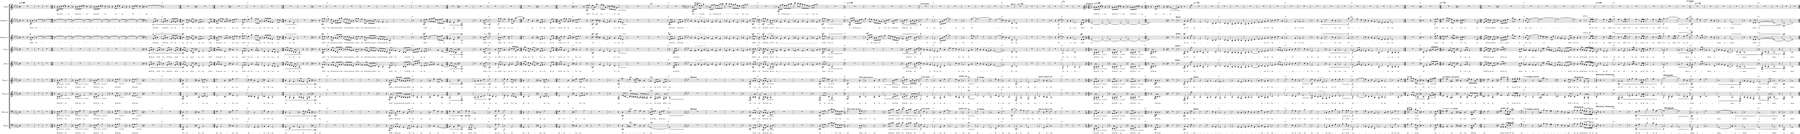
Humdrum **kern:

**kern	**text	**dynam	**kern	**text	**dynam	**kern	**text	**dynam	**kern	**text	**dynam	**kern	**text	**dynam	**kern	**text	**dynam	**kern	**text	**dynam	**kern	**text	**dynam	**kern	**text	**dynam
*part9	*part9	*part9	*part8	*part8	*part8	*part7	*part7	*part7	*part6	*part6	*part6	*part5	*part5	*part5	*part4	*part4	*part4	*part3	*part3	*part3	*part2	*part2	*part2	*part1	*part1	*part1
*staff9	*staff9	*staff9	*staff8	*staff8	*staff8	*staff7	*staff7	*staff7	*staff6	*staff6	*staff6	*staff5	*staff5	*staff5	*staff4	*staff4	*staff4	*staff3	*staff3	*staff3	*staff2	*staff2	*staff2	*staff1	*staff1	*staff1
*I"Basse	*	*	*I"Baryton	*	*	*I"Ténor 2	*	*	*I"Ténor 1	*	*	*I"Alto 2	*	*	*I"Alto 1	*	*	*I"Soprano 2	*	*	*I"Soprano 1	*	*	*I"Flûte	*	*
*I'Bas.	*	*	*I'Bar.	*	*	*I'T. 2	*	*	*I'T. 1	*	*	*I'A. 2	*	*	*I'A. 1	*	*	*I'S. 2	*	*	*I'S. 1	*	*	*I'Fl.	*	*
*clefF4	*	*	*clefF4	*	*	*clefG2	*	*	*clefGv2	*	*	*clefG2	*	*	*clefG2	*	*	*clefG2	*	*	*clefG2	*	*	*clefG2	*	*
*k[b-e-a-d-g-]	*	*	*k[b-e-a-d-g-]	*	*	*k[b-e-a-d-g-]	*	*	*k[b-e-a-d-g-]	*	*	*k[b-e-a-d-g-]	*	*	*k[b-e-a-d-g-]	*	*	*k[b-e-a-d-g-]	*	*	*k[b-e-a-d-g-]	*	*	*k[b-e-a-d-g-]	*	*
*M4/4	*	*	*M4/4	*	*	*M4/4	*	*	*M4/4	*	*	*M4/4	*	*	*M4/4	*	*	*M4/4	*	*	*M4/4	*	*	*M4/4	*	*
*met(c)	*	*	*met(c)	*	*	*met(c)	*	*	*met(c)	*	*	*met(c)	*	*	*met(c)	*	*	*met(c)	*	*	*met(c)	*	*	*met(c)	*	*
*MM66	*	*	*MM66	*	*	*MM66	*	*	*MM66	*	*	*MM66	*	*	*MM66	*	*	*MM66	*	*	*MM66	*	*	*MM66	*	*
=1	=1	=1	=1	=1	=1	=1	=1	=1	=1	=1	=1	=1	=1	=1	=1	=1	=1	=1	=1	=1	=1	=1	=1	=1	=1	=1
1r	.	.	1r	.	.	1r	.	.	1r	.	.	1r	.	.	1r	.	.	2r	.	.	2r	.	.	1r	.	.
.	.	.	.	.	.	.	.	.	.	.	.	.	.	.	.	.	.	4r	.	.	4r	.	.	.	.	.
!	!	!	!	!	!	!	!	!	!	!	!	!	!	!	!	!	!	!	!LO:LY:b	!LO:DY:a	!	!LO:LY:b	!LO:DY:b	!	!	!
.	.	.	.	.	.	.	.	.	.	.	.	.	.	.	.	.	.	8b-\L	Al-	p	8b-\L	Al-	p	.	.	.
!	!	!	!	!	!	!	!	!	!	!	!	!	!	!	!	!	!	!	!LO:LY:b	!	!	!LO:LY:b	!	!	!	!
.	.	.	.	.	.	.	.	.	.	.	.	.	.	.	.	.	.	8b-\J	-le-	.	8b-\J	-le-	.	.	.	.
=2	=2	=2	=2	=2	=2	=2	=2	=2	=2	=2	=2	=2	=2	=2	=2	=2	=2	=2	=2	=2	=2	=2	=2	=2	=2	=2
!	!	!	!	!	!	!	!	!	!	!	!	!	!	!	!	!	!	!	!LO:LY:b	!	!	!LO:LY:b	!	!	!	!
1r	.	.	1r	.	.	1r	.	.	1r	.	.	1r	.	.	1r	.	.	[1b-	-lu-	.	[1b-	-lu-	.	1r	.	.
=3	=3	=3	=3	=3	=3	=3	=3	=3	=3	=3	=3	=3	=3	=3	=3	=3	=3	=3	=3	=3	=3	=3	=3	=3	=3	=3
!	!	!	!	!	!	!	!	!	!	!	!	!	!	!	!	!	!	!	!LO:LY:b	!	!	!LO:LY:b	!	!	!	!
1r	.	.	1r	.	.	1r	.	.	1r	.	.	1r	.	.	1r	.	.	1b-_	-—-	.	1b-_	-—-	.	1r	.	.
=4	=4	=4	=4	=4	=4	=4	=4	=4	=4	=4	=4	=4	=4	=4	=4	=4	=4	=4	=4	=4	=4	=4	=4	=4	=4	=4
*M5/4	*	*	*M5/4	*	*	*M5/4	*	*	*M5/4	*	*	*M5/4	*	*	*M5/4	*	*	*M5/4	*	*	*M5/4	*	*	*M5/4	*	*
!	!	!	!	!	!	!	!	!	!	!	!	!	!	!	!	!	!	!	!LO:LY:b	!	!	!LO:LY:b	!	!	!	!
4r	.	.	4r	.	.	4r	.	.	4r	.	.	4%5r	.	.	4%5r	.	.	2.b-\_	-—-	.	2.b-\_	-—-	.	4r	.	.
!	!LO:LY:b	!LO:HP:b	!	!LO:LY:b	!LO:HP:b	!	!LO:LY:b	!LO:HP:b	!	!LO:LY:b	!LO:HP:b	!	!	!	!	!	!	!	!	!	!	!	!	!	!LO:LY:b	!
!	!	!LO:DY:n=1:b	!	!	!LO:DY:n=1:b	!	!	!LO:DY:n=1:b	!	!	!LO:DY:n=1:b	!	!	!	!	!	!	!	!	!	!	!	!	!	!	!LO:DY:b
8E-\L	Al-	< p	8E-\L	Al-	< p	8B-/L	Al-	< p	8B-\L	Al-	< p	.	.	.	.	.	.	.	.	.	.	.	.	8b-\L	A-	mp
!	!LO:LY:b	!	!	!LO:LY:b	!	!	!LO:LY:b	!	!	!LO:LY:b	!	!	!	!	!	!	!	!	!	!	!	!	!	!	!LO:LY:b	!
8E-\J	-le-	.	8E-\J	-le-	.	8B-/J	-le-	.	8B-\J	-le-	.	.	.	.	.	.	.	.	.	.	.	.	.	8b-\	-le-	.
!	!LO:LY:b	!	!	!LO:LY:b	!	!	!LO:LY:b	!	!	!LO:LY:b	!	!	!	!	!	!	!	!	!	!	!	!	!	!	!LO:LY:b	!
4G-\	-lu-	.	4G-\	-lu-	.	4d-/	-lu-	.	4d-\	-lu-	.	.	.	.	.	.	.	.	.	.	.	.	.	8cc\	-lu-	.
.	.	.	.	.	.	.	.	.	.	.	.	.	.	.	.	.	.	.	.	.	.	.	.	[8dd-\J	.	.
!	!LO:LY:b	!LO:HP:b	!	!LO:LY:b	!LO:HP:n=1:b	!	!LO:LY:b	!LO:HP:n=1:b	!	!LO:LY:b	!LO:HP:n=1:b	!	!	!	!	!	!	!	!LO:LY:b	!	!	!LO:LY:b	!	!	!	!
2A-\	-ia,	>	2A-\	-ia,	] >	2e-/	-ia,	] >	2e-\	-ia,	] >	.	.	]	.	.	.	2b-\_	-—-	.	2b-\_	-—-	.	4dd-\]	.	.
!	!	!	!	!	!	!	!	!	!	!	!	!	!	!	!	!	!	!	!	!	!	!	!	!	!LO:LY:b	!
.	.	.	.	.	.	.	.	.	.	.	.	.	.	.	.	.	.	.	.	.	.	.	.	4cc\	ia,	.
.	.	[	.	.	[	.	.	[	.	.	[	.	.	.	.	.	.	.	.	.	.	.	.	.	.	.
=5	=5	=5	=5	=5	=5	=5	=5	=5	=5	=5	=5	=5	=5	=5	=5	=5	=5	=5	=5	=5	=5	=5	=5	=5	=5	=5
!	!	!	!	!	!	!	!	!	!	!	!	!	!	!	!	!	!	!	!LO:LY:b	!	!	!LO:LY:b	!	!	!	!
4r	.	.	4r	.	.	4r	.	.	4r	.	.	4%5r	.	.	4%5r	.	.	2.b-\_	-—-	.	2.b-\_	-—-	.	4r	.	.
!	!LO:LY:b	!LO:HP:b	!	!LO:LY:b	!LO:HP:b	!	!LO:LY:b	!LO:HP:b	!	!LO:LY:b	!LO:HP:b	!	!	!	!	!	!	!	!	!	!	!	!	!	!LO:LY:b	!
8E-\L	al-	<	8E-\L	al-	<	8B-/L	al-	<	8B-\L	al-	<	.	.	.	.	.	.	.	.	.	.	.	.	8b-\L	al-	.
!	!LO:LY:b	!	!	!LO:LY:b	!	!	!LO:LY:b	!	!	!LO:LY:b	!	!	!	!	!	!	!	!	!	!	!	!	!	!	!LO:LY:b	!
8E-\J	-le-	.	8E-\J	-le-	.	8B-/J	-le-	.	8B-\J	-le-	.	.	.	.	.	.	.	.	.	.	.	.	.	8b-\	-le-	.
!	!LO:LY:b	!	!	!LO:LY:b	!	!	!LO:LY:b	!	!	!LO:LY:b	!	!	!	!	!	!	!	!	!	!	!	!	!	!	!LO:LY:b	!
4G-\	-lu-	.	4G-\	-lu-	.	4d-/	-lu-	.	4d-\	-lu-	.	.	.	.	.	.	.	.	.	.	.	.	.	8cc\	-lu-	.
.	.	.	.	.	.	.	.	.	.	.	.	.	.	.	.	.	.	.	.	.	.	.	.	[8dd-\J	.	.
!	!LO:LY:b	!LO:HP:n=1:b	!	!LO:LY:b	!LO:HP:n=1:b	!	!LO:LY:b	!LO:HP:n=1:b	!	!LO:LY:b	!LO:HP:n=1:b	!	!	!	!	!	!	!	!LO:LY:b	!	!	!LO:LY:b	!	!	!	!
2A-\	-ia,	] >	2A-\	-ia,	] >	2e-/	-ia,	] >	2e-\	-ia,	] >	.	.	.	.	.	.	2b-\_	-—-	.	2b-\_	-—-	.	4dd-\]	.	.
!	!	!	!	!	!	!	!	!	!	!	!	!	!	!	!	!	!	!	!	!	!	!	!	!	!LO:LY:b	!
.	.	.	.	.	.	.	.	.	.	.	.	.	.	.	.	.	.	.	.	.	.	.	.	4cc\	-ia,	.
.	.	[	.	.	[	.	.	[	.	.	[	.	.	.	.	.	.	.	.	.	.	.	.	.	.	.
=6	=6	=6	=6	=6	=6	=6	=6	=6	=6	=6	=6	=6	=6	=6	=6	=6	=6	=6	=6	=6	=6	=6	=6	=6	=6	=6
!	!	!	!	!	!	!	!	!	!	!	!	!	!	!	!	!	!	!	!LO:LY:b	!	!	!LO:LY:b	!	!	!	!
4r	.	.	4r	.	.	4r	.	.	4r	.	.	4%5r	.	.	4%5r	.	.	2.b-\_	-—-	.	2.b-\_	-—-	.	4r	.	.
!	!LO:LY:b	!LO:HP:b	!	!LO:LY:b	!LO:HP:b	!	!LO:LY:b	!LO:HP:b	!	!LO:LY:b	!LO:HP:b	!	!	!	!	!	!	!	!	!	!	!	!	!	!LO:LY:b	!
8E-\L	al-	<	8E-\L	al-	<	8B-/L	al-	<	8B-\L	al-	<	.	.	.	.	.	.	.	.	.	.	.	.	8b-\L	al-	.
!	!LO:LY:b	!	!	!LO:LY:b	!	!	!LO:LY:b	!	!	!LO:LY:b	!	!	!	!	!	!	!	!	!	!	!	!	!	!	!LO:LY:b	!
8E-\J	-le-	.	8E-\J	-le-	.	8B-/J	-le-	.	8B-\J	-le-	.	.	.	.	.	.	.	.	.	.	.	.	.	8b-\	-le-	.
!	!LO:LY:b	!	!	!LO:LY:b	!	!	!LO:LY:b	!	!	!LO:LY:b	!	!	!	!	!	!	!	!	!	!	!	!	!	!	!LO:LY:b	!
4G-\	-lu-	.	4G-\	-lu-	.	4d-/	-lu-	.	4d-\	-lu-	.	.	.	.	.	.	.	.	.	.	.	.	.	8cc\	-lu-	.
.	.	.	.	.	.	.	.	.	.	.	.	.	.	.	.	.	.	.	.	.	.	.	.	[8dd-\J	.	.
!	!LO:LY:b	!LO:HP:n=1:b	!	!LO:LY:b	!LO:HP:n=1:b	!	!LO:LY:b	!LO:HP:n=1:b	!	!LO:LY:b	!LO:HP:n=1:b	!	!	!	!	!	!	!	!LO:LY:b	!	!	!LO:LY:b	!	!	!	!
2A-\	-ia,	] >	2A-\	-ia,	] >	2e-/	-ia,	] >	2e-\	-ia,	] >	.	.	.	.	.	.	2b-\_	-—-	.	2b-\_	-—-	.	4dd-\]	.	.
!	!	!	!	!	!	!	!	!	!	!	!	!	!	!	!	!	!	!	!	!	!	!	!	!	!LO:LY:b	!
.	.	.	.	.	.	.	.	.	.	.	.	.	.	.	.	.	.	.	.	.	.	.	.	4cc\	-ia,	.
.	.	[	.	.	[	.	.	[	.	.	[	.	.	.	.	.	.	.	.	.	.	.	.	.	.	.
=7	=7	=7	=7	=7	=7	=7	=7	=7	=7	=7	=7	=7	=7	=7	=7	=7	=7	=7	=7	=7	=7	=7	=7	=7	=7	=7
!	!	!	!	!	!	!	!	!	!	!	!	!	!	!	!	!	!	!	!LO:LY:b	!	!	!LO:LY:b	!	!	!	!
4r	.	.	4r	.	.	4r	.	.	4r	.	.	4%5r	.	.	4%5r	.	.	2.b-\_	-—-	.	2.b-\_	-—-	.	4r	.	.
4r	.	.	4r	.	.	4r	.	.	4r	.	.	.	.	.	.	.	.	.	.	.	.	.	.	4r	.	.
!	!LO:LY:b	!	!	!LO:LY:b	!	!	!LO:LY:b	!	!	!LO:LY:b	!	!	!	!	!	!	!	!	!	!	!	!	!	!	!LO:LY:b	!
8G-\L	al-	.	8G-\L	al-	.	8d-/L	al-	.	8d-\L	al-	.	.	.	.	.	.	.	.	.	.	.	.	.	8cc\L	al-	.
!	!LO:LY:b	!	!	!LO:LY:b	!	!	!LO:LY:b	!	!	!LO:LY:b	!	!	!	!	!	!	!	!	!	!	!	!	!	!	!	!
8G-\J	-le-	.	8G-\J	-le-	.	8d-/J	-le-	.	8d-\J	-le-	.	.	.	.	.	.	.	.	.	.	.	.	.	[8dd-\J	.	.
!	!LO:LY:b	!LO:HP:b	!	!LO:LY:b	!LO:HP:b	!	!LO:LY:b	!LO:HP:b	!	!LO:LY:b	!LO:HP:b	!	!	!	!	!	!	!	!LO:LY:b	!	!	!LO:LY:b	!	!	!	!
2A-\	-lu,	>	2A-\	-lu,	>	2e-/	-lu,	>	2e-\	-lu,	>	.	.	.	.	.	.	2b-\_	-—-	.	2b-\_	-—-	.	4dd-\]	.	.
!	!	!	!	!	!	!	!	!	!	!	!	!	!	!	!	!	!	!	!	!	!	!	!	!	!LO:LY:b	!
.	.	.	.	.	.	.	.	.	.	.	.	.	.	.	.	.	.	.	.	.	.	.	.	4a-/	-le	.
.	.	]	.	.	]	.	.	]	.	.	]	.	.	.	.	.	.	.	.	.	.	.	.	.	.	.
=8	=8	=8	=8	=8	=8	=8	=8	=8	=8	=8	=8	=8	=8	=8	=8	=8	=8	=8	=8	=8	=8	=8	=8	=8	=8	=8
4r	.	.	4r	.	.	4r	.	.	4r	.	.	4%5r	.	.	4%5r	.	.	2.b-\_	.	.	2.b-\_	.	.	4r	.	.
4r	.	.	4r	.	.	4r	.	.	4r	.	.	.	.	.	.	.	.	.	.	.	.	.	.	4r	.	.
!	!LO:LY:b	!	!	!LO:LY:b	!	!	!LO:LY:b	!	!	!LO:LY:b	!	!	!	!	!	!	!	!	!	!	!	!	!	!	!LO:LY:b	!
8G-\L	al-	.	8G-\L	al-	.	8d-/L	al-	.	8d-\L	al-	.	.	.	.	.	.	.	.	.	.	.	.	.	8cc\L	lu-	.
!	!LO:LY:b	!	!	!LO:LY:b	!	!	!LO:LY:b	!	!	!LO:LY:b	!	!	!	!	!	!	!	!	!	!	!	!	!	!	!	!
8G-\J	-le-	.	8G-\J	-le-	.	8d-/J	-le-	.	8d-\J	-le-	.	.	.	.	.	.	.	.	.	.	.	.	.	[8dd-\J	.	.
!	!LO:LY:b	!LO:HP:b	!	!LO:LY:b	!LO:HP:b	!	!LO:LY:b	!LO:HP:b	!	!LO:LY:b	!LO:HP:b	!	!	!	!	!	!	!	!LO:LY:b	!	!	!LO:LY:b	!	!	!	!
2A-\	-lu,	>	2A-\	-lu,	>	2e-/	-lu,	>	2e-\	-lu,	>	.	.	.	.	.	.	2b-\_	-—-	.	2b-\_	-—-	.	4dd-\]	.	.
.	.	.	.	.	.	.	.	.	.	.	.	.	.	.	.	.	.	.	.	.	.	.	.	4cc\	.	.
.	.	]	.	.	]	.	.	]	.	.	]	.	.	.	.	.	.	.	.	.	.	.	.	.	.	.
=9	=9	=9	=9	=9	=9	=9	=9	=9	=9	=9	=9	=9	=9	=9	=9	=9	=9	=9	=9	=9	=9	=9	=9	=9	=9	=9
*M4/4	*	*	*M4/4	*	*	*M4/4	*	*	*M4/4	*	*	*M4/4	*	*	*M4/4	*	*	*M4/4	*	*	*M4/4	*	*	*M4/4	*	*
*met(c)	*	*	*met(c)	*	*	*met(c)	*	*	*met(c)	*	*	*met(c)	*	*	*met(c)	*	*	*met(c)	*	*	*met(c)	*	*	*met(c)	*	*
!	!	!	!	!	!	!	!	!	!	!	!	!	!	!	!	!	!	!	!LO:LY:b	!	!	!LO:LY:b	!	!	!LO:LY:b	!
1r	.	.	1r	.	.	1r	.	.	1r	.	.	4r	.	.	4r	.	.	2b-\]	-—	.	2b-\]	-—	.	[1b-	-ia,-	.
!	!	!	!	!	!	!	!	!	!	!	!	!	!LO:LY:b	!LO:HP:b	!	!LO:LY:b	!LO:HP:b	!	!	!	!	!	!	!	!	!
!	!	!	!	!	!	!	!	!	!	!	!	!	!	!	!	!	!LO:DY:n=1:b	!	!	!	!	!	!	!	!	!
.	.	.	.	.	.	.	.	.	.	.	.	8f/L	Al-	<	8f/L	Al-	< p	.	.	.	.	.	.	.	.	.
!	!	!	!	!	!	!	!	!	!	!	!	!	!LO:LY:b	!	!	!LO:LY:b	!	!	!	!	!	!	!	!	!	!
.	.	.	.	.	.	.	.	.	.	.	.	8a-/J	-le-	.	8a-/J	-le-	.	.	.	.	.	.	.	.	.	.
!	!	!	!	!	!	!	!	!	!	!	!	!	!LO:LY:b	!	!	!LO:LY:b	!	!	!LO:LY:b	!LO:HP:b	!	!LO:LY:b	!LO:HP:b	!	!	!
!	!	!	!	!	!	!	!	!	!	!	!	!	!	!	!	!	!	!	!	!LO:DY:n=1:a	!	!	!LO:DY:n=1:b	!	!	!
.	.	.	.	.	.	.	.	.	.	.	.	4b-\	-lu,	.	4b-\	-lu,	.	8f/L	al-	< p	8f/L	al-	< p	.	.	.
!	!	!	!	!	!	!	!	!	!	!	!	!	!	!	!	!	!	!	!LO:LY:b	!	!	!LO:LY:b	!	!	!	!
.	.	.	.	.	.	.	.	.	.	.	.	.	.	.	.	.	.	8a-/J	-le-	.	8a-/J	-le-	.	.	.	.
!	!	!	!	!	!	!	!	!	!	!	!	!	!LO:LY:b	!	!	!LO:LY:b	!	!	!LO:LY:b	!	!	!LO:LY:b	!	!	!	!
.	.	.	.	.	.	.	.	.	.	.	.	8f/L	al-	.	8f/L	al-	.	4b-\	-lu,	.	4b-\	-lu,	.	.	.	.
!	!	!	!	!	!	!	!	!	!	!	!	!	!LO:LY:b	!	!	!LO:LY:b	!	!	!	!	!	!	!	!	!	!
.	.	.	.	.	.	.	.	.	.	.	.	8a-/J	-le	.	8a-/J	-le	.	.	.	.	.	.	.	.	.	.
=10	=10	=10	=10	=10	=10	=10	=10	=10	=10	=10	=10	=10	=10	=10	=10	=10	=10	=10	=10	=10	=10	=10	=10	=10	=10	=10
!	!	!	!	!	!	!	!	!	!	!	!	!	!LO:LY:b	!	!	!LO:LY:b	!	!	!LO:LY:b	!	!	!LO:LY:b	!	!	!LO:LY:b	!
1r	.	.	1r	.	.	1r	.	.	1r	.	.	4b-\	lu,	.	4b-\	lu,	.	8f/L	al-	.	8f/L	al-	.	1b-]	-—	.
!	!	!	!	!	!	!	!	!	!	!	!	!	!	!	!	!	!	!	!LO:LY:b	!	!	!LO:LY:b	!	!	!	!
.	.	.	.	.	.	.	.	.	.	.	.	.	.	.	.	.	.	8a-/J	-le-	.	8a-/J	-le-	.	.	.	.
!	!	!	!	!	!	!	!	!	!	!	!	!	!LO:LY:b	!	!	!LO:LY:b	!	!	!LO:LY:b	!	!	!LO:LY:b	!	!	!	!
.	.	.	.	.	.	.	.	.	.	.	.	8f/L	al-	.	8f/L	al-	.	4b-\	-lu,	.	4b-\	-lu,	.	.	.	.
!	!	!	!	!	!	!	!	!	!	!	!	!	!LO:LY:b	!	!	!LO:LY:b	!	!	!	!	!	!	!	!	!	!
.	.	.	.	.	.	.	.	.	.	.	.	8a-/J	-le-	.	8a-/J	-le-	.	.	.	.	.	.	.	.	.	.
!	!	!	!	!	!	!	!	!	!	!	!	!	!LO:LY:b	!	!	!LO:LY:b	!	!	!LO:LY:b	!	!	!LO:LY:b	!	!	!	!
.	.	.	.	.	.	.	.	.	.	.	.	4b-\	-lu,	.	4b-\	-lu,	.	8f/L	al-	.	8f/L	al-	.	.	.	.
.	.	.	.	.	.	.	.	.	.	.	.	.	.	.	.	.	.	8a-/	.	.	8a-/	.	.	.	.	.
!	!	!	!	!	!	!	!	!	!	!	!	!	!LO:LY:b	!	!	!LO:LY:b	!	!	!LO:LY:b	!	!	!LO:LY:b	!	!	!	!
.	.	.	.	.	.	.	.	.	.	.	.	8f/L	al-	.	8f/L	al-	.	8f/	-le-	.	8f/	-le-	.	.	.	.
!	!	!	!	!	!	!	!	!	!	!	!	!	!LO:LY:b	!	!	!LO:LY:b	!	!	!	!	!	!	!	!	!	!
.	.	.	.	.	.	.	.	.	.	.	.	8a-/J	-le-	.	8a-/J	-le-	.	8a-/J	.	.	8a-/J	.	.	.	.	.
.	.	.	.	.	.	.	.	.	.	.	.	.	.	.	.	.	]	.	.	]	.	.	] [	.	.	.
=11	=11	=11	=11	=11	=11	=11	=11	=11	=11	=11	=11	=11	=11	=11	=11	=11	=11	=11	=11	=11	=11	=11	=11	=11	=11	=11
*M3/4	*	*	*M3/4	*	*	*M3/4	*	*	*M3/4	*	*	*M3/4	*	*	*M3/4	*	*	*M3/4	*	*	*M3/4	*	*	*M3/4	*	*
!	!LO:LY:b	!LO:DY:b	!	!LO:LY:b	!LO:DY:b	!	!LO:LY:b	!LO:DY:b	!	!LO:LY:b	!LO:DY:b	!	!LO:LY:b	!LO:DY:b	!	!LO:LY:b	!LO:DY:b	!	!LO:LY:b	!LO:DY:a	!	!LO:LY:b	!LO:DY:b	!	!	!
4GG-/	al-	mf	4D-\	al-	mf	4B-/	al-	mf	4B-\	al-	mf	8a-/L	-lu-	mf	8a-/L	-lu-	mf	4b-\	-lu,	mf	4b-\	-lu,	mf	2.r	.	.
.	.	.	.	.	.	.	.	.	.	.	.	8g-/J	.	.	8g-/J	.	.	.	.	.	.	.	.	.	.	.
!	!LO:LY:b	!	!	!LO:LY:b	!	!	!LO:LY:b	!	!	!LO:LY:b	!	!	!LO:LY:b	!	!	!LO:LY:b	!	!	!LO:LY:b	!	!	!LO:LY:b	!	!	!	!
2AA-/	-le-	.	2E-\	-le-	.	2c/	-le-	.	2c\	-le-	.	4d-/	-ia,	.	4d-/	-ia,	.	8dd-\L	al-	.	8dd-\L	al-	.	.	.	.
.	.	.	.	.	.	.	.	.	.	.	.	.	.	.	.	.	.	8cc\J	.	.	8cc\J	.	.	.	.	.
!	!	!	!	!	!	!	!	!	!	!	!	!	!LO:LY:b	!	!	!LO:LY:b	!	!	!LO:LY:b	!	!	!LO:LY:b	!	!	!	!
.	.	.	.	.	.	.	.	.	.	.	.	8e-/L	al-	.	8e-/L	al-	.	8a-/L	-le-	.	8a-/L	-le-	.	.	.	.
!	!	!	!	!	!	!	!	!	!	!	!	!	!LO:LY:b	!	!	!LO:LY:b	!	!	!	!	!	!	!	!	!	!
.	.	.	.	.	.	.	.	.	.	.	.	8A-/J	-le-	.	8A-/J	-le-	.	8e-/J	.	.	8e-/J	.	.	.	.	.
=12	=12	=12	=12	=12	=12	=12	=12	=12	=12	=12	=12	=12	=12	=12	=12	=12	=12	=12	=12	=12	=12	=12	=12	=12	=12	=12
*M4/4	*	*	*M4/4	*	*	*M4/4	*	*	*M4/4	*	*	*M4/4	*	*	*M4/4	*	*	*M4/4	*	*	*M4/4	*	*	*M4/4	*	*
*met(c)	*	*	*met(c)	*	*	*met(c)	*	*	*met(c)	*	*	*met(c)	*	*	*met(c)	*	*	*met(c)	*	*	*met(c)	*	*	*met(c)	*	*
!	!LO:LY:b	!	!	!LO:LY:b	!	!	!	!	!	!	!	!	!LO:LY:b	!	!	!LO:LY:b	!	!	!LO:LY:b	!	!	!LO:LY:b	!	!	!	!
4FF/	-lu-	.	4D-\	-lu-	.	4A-/	.	.	4A-/	.	.	4d-/	-lu-	.	4d-/	-lu-	.	8e-/L	-lu-	.	8e-/L	-lu-	.	1r	.	.
.	.	.	.	.	.	.	.	.	.	.	.	.	.	.	.	.	.	8f/J	.	.	8f/J	.	.	.	.	.
!	!LO:LY:b	!	!	!LO:LY:b	!	!	!LO:LY:b	!	!	!LO:LY:b	!	!	!LO:LY:b	!	!	!LO:LY:b	!	!	!LO:LY:b	!	!	!LO:LY:b	!	!	!	!
2.BB-/	-ia,	.	2.G-\	-ia,	.	8c-X/L	-lu-	.	8c-X\L	-lu-	.	2d-/	-ia,	.	2d-/	-ia,	.	2g-/	-ia,	.	2g-/	-ia,	.	.	.	.
.	.	.	.	.	.	8d-/J	.	.	8d-\J	.	.	.	.	.	.	.	.	.	.	.	.	.	.	.	.	.
!	!	!	!	!	!	!	!LO:LY:b	!	!	!LO:LY:b	!	!	!	!	!	!	!	!	!	!	!	!	!	!	!	!
.	.	.	.	.	.	2B-/	-ia,	.	2B-\	-ia,	.	.	.	.	.	.	.	.	.	.	.	.	.	.	.	.
!	!	!	!	!	!	!	!	!	!	!	!	!	!LO:LY:b	!	!	!LO:LY:b	!	!	!LO:LY:b	!	!	!LO:LY:b	!	!	!	!
.	.	.	.	.	.	.	.	.	.	.	.	8d-/L	al-	.	8d-/L	al-	.	8d-/L	a-	.	8d-/L	a-	.	.	.	.
!	!	!	!	!	!	!	!	!	!	!	!	!	!LO:LY:b	!	!	!LO:LY:b	!	!	!LO:LY:b	!	!	!LO:LY:b	!	!	!	!
.	.	.	.	.	.	.	.	.	.	.	.	8g-/J	-le-	.	8g-/J	-le-	.	8g-/J	-le-	.	8g-/J	-le-	.	.	.	.
=13	=13	=13	=13	=13	=13	=13	=13	=13	=13	=13	=13	=13	=13	=13	=13	=13	=13	=13	=13	=13	=13	=13	=13	=13	=13	=13
*M3/4	*	*	*M3/4	*	*	*M3/4	*	*	*M3/4	*	*	*M3/4	*	*	*M3/4	*	*	*M3/4	*	*	*M3/4	*	*	*M3/4	*	*
!	!LO:LY:b	!	!	!LO:LY:b	!	!	!LO:LY:b	!	!	!LO:LY:b	!	!	!LO:LY:b	!	!	!LO:LY:b	!	!	!LO:LY:b	!	!	!LO:LY:b	!	!	!	!
4AA-/	al-	.	4F\	al-	.	2d-/	al-	.	2d-\	al-	.	8a-/L	-lu-	.	8a-/L	-lu-	.	8a-\L	-lu-	.	8a-\L	-lu-	.	2.r	.	.
!	!	!	!	!	!	!	!	!	!	!	!	!	!LO:LY:b	!	!	!LO:LY:b	!	!	!LO:LY:b	!	!	!LO:LY:b	!	!	!	!
.	.	.	.	.	.	.	.	.	.	.	.	8a-/J	-ia,	.	8a-/J	-ia,	.	8dd-\J	-ia,	.	8dd-\J	-ia,	.	.	.	.
!	!LO:LY:b	!	!	!LO:LY:b	!	!	!	!	!	!	!	!	!LO:LY:b	!	!	!LO:LY:b	!	!	!LO:LY:b	!	!	!LO:LY:b	!	!	!	!
2BB-/	-le-	.	2G-\	-le-	.	.	.	.	.	.	.	4g-/	al-	.	4g-/	al-	.	4dd-\	al-	.	8gg-\L	al-	.	.	.	.
.	.	.	.	.	.	.	.	.	.	.	.	.	.	.	.	.	.	.	.	.	8ff\J	.	.	.	.	.
!	!	!	!	!	!	!	!LO:LY:b	!	!	!LO:LY:b	!	!	!LO:LY:b	!	!	!LO:LY:b	!	!	!LO:LY:b	!	!	!LO:LY:b	!	!	!	!
.	.	.	.	.	.	4B-/	-le-	.	4B-\	-le-	.	4d-/	-le-	.	4d-/	-le-	.	8g-/L	-le-	.	8g-/L	-le-	.	.	.	.
.	.	.	.	.	.	.	.	.	.	.	.	.	.	.	.	.	.	8a-/J	.	.	8a-/J	.	.	.	.	.
=14	=14	=14	=14	=14	=14	=14	=14	=14	=14	=14	=14	=14	=14	=14	=14	=14	=14	=14	=14	=14	=14	=14	=14	=14	=14	=14
*M4/4	*	*	*M4/4	*	*	*M4/4	*	*	*M4/4	*	*	*M4/4	*	*	*M4/4	*	*	*M4/4	*	*	*M4/4	*	*	*M4/4	*	*
*met(c)	*	*	*met(c)	*	*	*met(c)	*	*	*met(c)	*	*	*met(c)	*	*	*met(c)	*	*	*met(c)	*	*	*met(c)	*	*	*met(c)	*	*
!	!LO:LY:b	!	!	!LO:LY:b	!	!	!LO:LY:b	!	!	!LO:LY:b	!	!	!LO:LY:b	!	!	!LO:LY:b	!	!	!LO:LY:b	!	!	!LO:LY:b	!	!	!	!
4C/	-lu-	.	4A-\	-lu-	.	4e-/	-lu-	.	4e-\	-lu-	.	4a-/	-lu-	.	4a-/	-lu-	.	8dd-\L	-lu-	.	8dd-\L	-lu-	.	1r	.	.
.	.	.	.	.	.	.	.	.	.	.	.	.	.	.	.	.	.	8ee-\J	.	.	8ee-\J	.	.	.	.	.
!	!LO:LY:b	!	!	!LO:LY:b	!	!	!LO:LY:b	!	!	!LO:LY:b	!	!	!LO:LY:b	!	!	!LO:LY:b	!	!	!LO:LY:b	!	!	!LO:LY:b	!	!	!	!
2.D-\	-ia,	.	2.A-\	-ia,	.	2.d-/	-ia,	.	2.f\	-ia,	.	2a-/	-ia,	.	2a-/	-ia,	.	4ee-\	-ia,-	.	2ff\	-ia,	.	.	.	.
!	!	!	!	!	!	!	!	!	!	!	!	!	!	!	!	!	!	!	!LO:LY:b	!	!	!	!	!	!	!
.	.	.	.	.	.	.	.	.	.	.	.	.	.	.	.	.	.	4dd-\	-—	.	.	.	.	.	.	.
!	!	!	!	!	!	!	!	!	!	!	!	!	!LO:LY:b	!LO:DY:b	!	!LO:LY:b	!LO:DY:b	!	!LO:LY:b	!LO:DY:a	!	!LO:LY:b	!LO:DY:b	!	!	!
.	.	.	.	.	.	.	.	.	.	.	.	8e-/L	al-	f	8e-/L	al-	f	8ee-\L	al-	f	8dd-\L	al-	f	.	.	.
!	!	!	!	!	!	!	!	!	!	!	!	!	!LO:LY:b	!	!	!LO:LY:b	!	!	!LO:LY:b	!	!	!LO:LY:b	!	!	!	!
.	.	.	.	.	.	.	.	.	.	.	.	8f/J	-le-	.	8f/J	-le-	.	8ff\J	-le-	.	8ee-\J	-le-	.	.	.	.
=15	=15	=15	=15	=15	=15	=15	=15	=15	=15	=15	=15	=15	=15	=15	=15	=15	=15	=15	=15	=15	=15	=15	=15	=15	=15	=15
!	!LO:LY:b	!	!	!LO:LY:b	!	!	!LO:LY:b	!	!	!LO:LY:b	!	!	!LO:LY:b	!	!	!LO:LY:b	!	!	!LO:LY:b	!	!	!LO:LY:b	!	!	!	!
2AA-/	al-	.	2E-\	al-	.	4c/	al-	.	4c\	al-	.	4e-/	-lu-	.	4e-/	-lu-	.	4ee-\	-lu-	.	4ee-\	-lu-	.	1r	.	.
!	!	!	!	!	!	!	!	!	!	!	!	!	!LO:LY:b	!	!	!LO:LY:b	!	!	!LO:LY:b	!	!	!LO:LY:b	!	!	!	!
.	.	.	.	.	.	4c-X/	.	.	4c-X\	.	.	4.a-/	-ia,-	.	4.a-/	-ia,-	.	4.aa-\	-—	.	4.aa-\	-—	.	.	.	.
4GG-/	.	.	2D-\	.	.	4B-/	.	.	4B-\	.	.	.	.	.	.	.	.	.	.	.	.	.	.	.	.	.
!	!	!	!	!	!	!	!	!	!	!	!	!	!LO:LY:b	!	!	!LO:LY:b	!	!	!	!	!	!	!	!	!	!
.	.	.	.	.	.	.	.	.	.	.	.	8g-/	-—	.	8g-/	-—	.	8gg-\L	.	.	8gg-\L	.	.	.	.	.
!	!	!	!	!	!	!	!	!	!	!	!	!	!LO:LY:b	!	!	!LO:LY:b	!	!	!	!	!	!	!	!	!	!
4AA-/	.	.	.	.	.	4F/	.	.	4F/	.	.	4f/	al-	.	4f/	al-	.	8ff\	.	.	8ff\	.	.	.	.	.
!	!	!	!	!	!	!	!	!	!	!	!	!	!	!	!	!	!	!	!LO:LY:b	!	!	!LO:LY:b	!	!	!	!
.	.	.	.	.	.	.	.	.	.	.	.	.	.	.	.	.	.	8a-\J	al-	.	8a-\J	al-	.	.	.	.
=16	=16	=16	=16	=16	=16	=16	=16	=16	=16	=16	=16	=16	=16	=16	=16	=16	=16	=16	=16	=16	=16	=16	=16	=16	=16	=16
!	!LO:LY:b	!	!	!LO:LY:b	!	!	!LO:LY:b	!	!	!LO:LY:b	!	!	!LO:LY:b	!	!	!LO:LY:b	!	!	!LO:LY:b	!	!	!LO:LY:b	!	!	!	!
4BB-/	le-	.	4G-\	le-	.	4c-X/	-le-	.	4c-X\	-le-	.	4d-/	-le-	.	4d-/	-le-	.	8a-/L	-le-	.	8a-/L	-le-	.	1r	.	.
.	.	.	.	.	.	.	.	.	.	.	.	.	.	.	.	.	.	8b-/	.	.	8b-/	.	.	.	.	.
!	!LO:LY:b	!	!	!LO:LY:b	!	!	!LO:LY:b	!	!	!LO:LY:b	!	!	!LO:LY:b	!	!	!LO:LY:b	!	!	!LO:LY:b	!	!	!LO:LY:b	!	!	!	!
4BB-/	-lu-	.	4E-\	-lu-	.	4G-/	-lu-	.	4G-/	-lu-	.	4e-/	-lu-	.	4e-/	-lu-	.	8g-/	-lu-	.	8g-/	-lu-	.	.	.	.
.	.	.	.	.	.	.	.	.	.	.	.	.	.	.	.	.	.	8f/J	.	.	8f/J	.	.	.	.	.
!	!LO:LY:b	!	!	!LO:LY:b	!	!	!LO:LY:b	!	!	!LO:LY:b	!	!	!LO:LY:b	!	!	!LO:LY:b	!	!	!LO:LY:b	!	!	!LO:LY:b	!	!	!	!
2AA-/	-ia,	.	2E-\	-ia,	.	2A-/	-ia,	.	2A-/	-ia,	.	8d-/L	-ia,-	.	8d-/L	-ia,-	.	4e-/	-ia,	.	4e-/	-ia,	.	.	.	.
!	!	!	!	!	!	!	!	!	!	!	!	!	!LO:LY:b	!	!	!LO:LY:b	!	!	!	!	!	!	!	!	!	!
.	.	.	.	.	.	.	.	.	.	.	.	8c/J	-—	.	8c/J	-—	.	.	.	.	.	.	.	.	.	.
!	!	!	!	!	!	!	!	!	!	!	!	!	!LO:LY:b	!	!	!LO:LY:b	!	!	!LO:LY:b	!	!	!LO:LY:b	!	!	!	!
.	.	.	.	.	.	.	.	.	.	.	.	4c/	al-	.	4c/	al-	.	8dd-\L	al-	.	8dd-\L	al-	.	.	.	.
.	.	.	.	.	.	.	.	.	.	.	.	.	.	.	.	.	.	8cc\J	.	.	8cc\J	.	.	.	.	.
=17	=17	=17	=17	=17	=17	=17	=17	=17	=17	=17	=17	=17	=17	=17	=17	=17	=17	=17	=17	=17	=17	=17	=17	=17	=17	=17
*M3/4	*	*	*M3/4	*	*	*M3/4	*	*	*M3/4	*	*	*M3/4	*	*	*M3/4	*	*	*M3/4	*	*	*M3/4	*	*	*M3/4	*	*
!	!LO:LY:b	!LO:HP:b	!	!LO:LY:b	!LO:HP:b	!	!LO:LY:b	!LO:HP:b	!	!LO:LY:b	!LO:HP:b	!	!	!LO:HP:b	!	!	!LO:HP:b	!	!	!LO:HP:b	!	!	!LO:HP:b	!	!	!
4AA-/	al-	>	4D-\	al-	>	4B-/	al-	>	4B-\	al-	>	8a-/L	.	>	8a-/L	.	>	4b-\	.	>	4b-\	.	>	2.r	.	.
.	.	.	.	.	.	.	.	.	.	.	.	8g-/J	.	.	8g-/J	.	.	.	.	.	.	.	.	.	.	.
!	!	!	!	!	!	!	!	!	!	!	!	!	!LO:LY:b	!	!	!LO:LY:b	!	!	!LO:LY:b	!	!	!LO:LY:b	!	!	!	!
4EE-/	.	.	2BB-/	.	.	4G-/	.	.	4G-/	.	.	8f/L	-le-	.	8f/L	-le-	.	4g-/	-le-	.	4g-/	-le-	.	.	.	.
.	.	.	.	.	.	.	.	.	.	.	.	8e-/J	.	.	8e-/J	.	.	.	.	.	.	.	.	.	.	.
!	!	!	!	!	!	!	!	!	!	!	!	!	!LO:LY:b	!	!	!LO:LY:b	!	!	!LO:LY:b	!	!	!LO:LY:b	!	!	!	!
4BB-/	.	.	.	.	.	4F/	.	.	4F/	.	.	8c/L	-lu-	.	8c/L	-lu-	.	4d-/	-lu,	.	4d-/	-lu,	.	.	.	.
.	.	.	.	.	.	.	.	.	.	.	.	8B-/J	.	.	8B-/J	.	.	.	.	.	.	.	.	.	.	.
.	.	.	.	.	.	.	.	.	.	.	.	.	.	.	.	.	.	.	.	[	.	.	]	.	.	.
=18	=18	=18	=18	=18	=18	=18	=18	=18	=18	=18	=18	=18	=18	=18	=18	=18	=18	=18	=18	=18	=18	=18	=18	=18	=18	=18
!	!	!	!	!	!	!	!	!	!	!	!	!	!LO:LY:b	!	!	!LO:LY:b	!	!	!	!	!	!	!	!	!	!
4GG-/	.	.	4D-\	.	.	8A-/L	.	.	8A-/L	.	.	4A-/	-ia,	.	4A-/	-ia,	.	2.r	.	.	2.r	.	.	2.r	.	.
.	.	.	.	.	.	8G-/J	.	.	8G-/J	.	.	.	.	.	.	.	.	.	.	.	.	.	.	.	.	.
!	!LO:LY:b	!	!	!	!	!	!	!	!	!	!	!	!	!	!	!	!	!	!	!	!	!	!	!	!	!
2AA-/	-le-	.	8F\L	.	.	4F/	.	.	4F/	.	.	4r	.	[	4r	.	[	.	.	.	.	.	.	.	.	.
.	.	.	8E-\J	.	.	.	.	.	.	.	.	.	.	.	.	.	.	.	.	.	.	.	.	.	.	.
!	!	!	!	!LO:LY:b	!	!	!LO:LY:b	!	!	!LO:LY:b	!	!	!	!	!	!	!	!	!	!	!	!	!	!	!	!
.	.	.	8D-/L	-le-	.	8E-/L	-le-	.	8E-/L	-le-	.	4r	.	.	4r	.	.	.	.	.	.	.	.	.	.	.
.	.	.	8C/J	.	.	8A-/J	.	.	8A-/J	.	.	.	.	.	.	.	.	.	.	.	.	.	.	.	.	.
.	.	]	.	.	]	.	.	]	.	.	]	.	.	.	.	.	.	.	.	.	.	.	.	.	.	.
=19	=19	=19	=19	=19	=19	=19	=19	=19	=19	=19	=19	=19	=19	=19	=19	=19	=19	=19	=19	=19	=19	=19	=19	=19	=19	=19
*M4/4	*	*	*M4/4	*	*	*M4/4	*	*	*M4/4	*	*	*M4/4	*	*	*M4/4	*	*	*M4/4	*	*	*M4/4	*	*	*M4/4	*	*
*met(c)	*	*	*met(c)	*	*	*met(c)	*	*	*met(c)	*	*	*met(c)	*	*	*met(c)	*	*	*met(c)	*	*	*met(c)	*	*	*met(c)	*	*
!	!LO:LY:b	!LO:DY:b	!	!LO:LY:b	!LO:DY:b	!	!LO:LY:b	!LO:DY:b	!	!LO:LY:b	!LO:DY:b	!	!	!	!	!	!	!	!	!	!	!	!	!	!	!
2GG-/	-lu-	mp	2D-\	-lu-	mp	2B-/	-lu-	mp	2B-\	-lu-	mp	2r	.	.	2r	.	.	2r	.	.	2r	.	.	1r	.	.
!	!LO:LY:b	!	!	!LO:LY:b	!	!	!LO:LY:b	!	!	!LO:LY:b	!	!	!	!	!	!	!	!	!	!	!	!	!	!	!	!
2G-\	-ia,	.	2G-\	-ia,	.	2B-/	-ia,	.	2d-\	-ia,	.	4r	.	.	4r	.	.	4r	.	.	4r	.	.	.	.	.
!	!	!	!	!	!	!	!	!	!	!	!	!	!LO:LY:b	!LO:DY:b	!	!LO:LY:b	!LO:DY:b	!	!LO:LY:b	!LO:DY:a	!	!LO:LY:b	!LO:DY:b	!	!	!
.	.	.	.	.	.	.	.	.	.	.	.	8g-/L	al-	mp	8b-\L	al-	mp	8dd-\L	al-	mp	8gg-\L	al-	mp	.	.	.
!	!	!	!	!	!	!	!	!	!	!	!	!	!LO:LY:b	!	!	!LO:LY:b	!	!	!LO:LY:b	!	!	!LO:LY:b	!	!	!	!
.	.	.	.	.	.	.	.	.	.	.	.	8g-/J	-le-	.	8b-\J	-le-	.	8dd-\J	-le-	.	8gg-\J	-le-	.	.	.	.
=20	=20	=20	=20	=20	=20	=20	=20	=20	=20	=20	=20	=20	=20	=20	=20	=20	=20	=20	=20	=20	=20	=20	=20	=20	=20	=20
!	!	!	!	!	!	!	!	!	!	!	!	!	!LO:LY:b	!	!	!LO:LY:b	!	!	!LO:LY:b	!	!	!LO:LY:b	!	!	!	!
1r	.	.	1r	.	.	1r	.	.	1r	.	.	4f/	-lu,	.	4b-\	-lu,	.	4dd-\	-lu,	.	4ff\	-lu,	.	1r	.	.
!	!	!	!	!	!	!	!	!	!	!	!	!	!LO:LY:b	!	!	!LO:LY:b	!	!	!LO:LY:b	!	!	!LO:LY:b	!	!	!	!
.	.	.	.	.	.	.	.	.	.	.	.	8f/L	al-	.	8a-/L	al-	.	8cc\L	al-	.	8dd-\L	al-	.	.	.	.
!	!	!	!	!	!	!	!	!	!	!	!	!	!LO:LY:b	!	!	!LO:LY:b	!	!	!LO:LY:b	!	!	!LO:LY:b	!	!	!	!
.	.	.	.	.	.	.	.	.	.	.	.	8f/J	-le-	.	8f/J	-le-	.	8a-\J	-le-	.	8a-\J	-le-	.	.	.	.
!	!	!	!	!	!	!	!	!	!	!	!	!	!LO:LY:b	!	!	!LO:LY:b	!	!	!LO:LY:b	!	!	!LO:LY:b	!	!	!	!
.	.	.	.	.	.	.	.	.	.	.	.	8d-/L	-lu-	.	8d-/L	-lu-	.	8a-/L	-lu-	.	8b-\L	-lu-	.	.	.	.
!	!	!	!	!	!	!	!	!	!	!	!	!	!LO:LY:b	!	!	!LO:LY:b	!	!	!LO:LY:b	!	!	!LO:LY:b	!	!	!	!
.	.	.	.	.	.	.	.	.	.	.	.	8B-/	-ia,	.	8B-/	-ia,	.	8g-/	-ia,	.	8b-\	-ia,	.	.	.	.
!	!	!	!	!	!	!	!	!	!	!	!	!	!LO:LY:b	!	!	!LO:LY:b	!	!	!LO:LY:b	!	!	!LO:LY:b	!	!	!	!
.	.	.	.	.	.	.	.	.	.	.	.	8g-/	a-	.	8b-/	al-	.	8dd-/	al-	.	8gg-\	al-	.	.	.	.
!	!	!	!	!	!	!	!	!	!	!	!	!	!LO:LY:b	!	!	!LO:LY:b	!	!	!LO:LY:b	!	!	!LO:LY:b	!	!	!	!
.	.	.	.	.	.	.	.	.	.	.	.	8g-/J	-le-	.	8b-/J	-le-	.	8dd-/J	-le-	.	8aa-\J	-le-	.	.	.	.
=21	=21	=21	=21	=21	=21	=21	=21	=21	=21	=21	=21	=21	=21	=21	=21	=21	=21	=21	=21	=21	=21	=21	=21	=21	=21	=21
!	!	!	!	!	!	!	!	!	!	!	!	!	!LO:LY:b	!	!	!LO:LY:b	!	!	!LO:LY:b	!	!	!LO:LY:b	!	!	!	!
1r	.	.	1r	.	.	1r	.	.	1r	.	.	8f/L	-lu-	.	8b-/L	-lu-	.	8dd-\L	-lu-	.	8ff\L	-lu-	.	1r	.	.
!	!	!	!	!	!	!	!	!	!	!	!	!	!LO:LY:b	!	!	!LO:LY:b	!	!	!LO:LY:b	!	!	!LO:LY:b	!	!	!	!
.	.	.	.	.	.	.	.	.	.	.	.	8f/	-ia,	.	8b-/	-ia,	.	8dd-\	-ia,	.	8ff\	-ia,	.	.	.	.
!	!	!	!	!	!	!	!	!	!	!	!	!	!LO:LY:b	!	!	!LO:LY:b	!	!	!LO:LY:b	!	!	!LO:LY:b	!	!	!	!
.	.	.	.	.	.	.	.	.	.	.	.	8f/	al-	.	8a-/	al-	.	8cc\	al-	.	8dd-\	al-	.	.	.	.
!	!	!	!	!	!	!	!	!	!	!	!	!	!LO:LY:b	!	!	!LO:LY:b	!	!	!LO:LY:b	!	!	!LO:LY:b	!	!	!	!
.	.	.	.	.	.	.	.	.	.	.	.	8f/J	-le-	.	8f/J	-le-	.	8a-\J	-le-	.	8a-\J	-le-	.	.	.	.
!	!	!	!	!	!	!	!	!	!	!	!	!	!LO:LY:b	!	!	!LO:LY:b	!	!	!LO:LY:b	!	!	!LO:LY:b	!	!	!	!
.	.	.	.	.	.	.	.	.	.	.	.	4d-/	-lu,	.	4g-/	-lu,	.	4a-/	-lu,	.	4b-\	-lu,	.	.	.	.
!	!	!	!	!	!	!	!	!	!	!	!	!	!LO:LY:b	!	!	!LO:LY:b	!	!	!LO:LY:b	!	!	!LO:LY:b	!	!	!	!
.	.	.	.	.	.	.	.	.	.	.	.	8g-/L	al-	.	8b-\L	al-	.	8dd-\L	al-	.	8gg-\L	al-	.	.	.	.
!	!	!	!	!	!	!	!	!	!	!	!	!	!LO:LY:b	!	!	!LO:LY:b	!	!	!LO:LY:b	!	!	!LO:LY:b	!	!	!	!
.	.	.	.	.	.	.	.	.	.	.	.	8g-/J	-le-	.	8b-\J	-le-	.	8dd-\J	-le-	.	8gg-\J	-le-	.	.	.	.
=22	=22	=22	=22	=22	=22	=22	=22	=22	=22	=22	=22	=22	=22	=22	=22	=22	=22	=22	=22	=22	=22	=22	=22	=22	=22	=22
!	!	!	!	!	!	!	!	!	!	!	!	!	!LO:LY:b	!	!	!LO:LY:b	!	!	!LO:LY:b	!	!	!LO:LY:b	!	!	!	!
1r	.	.	1r	.	.	1r	.	.	1r	.	.	4f/	-lu,	.	4b-\	-lu,	.	4dd-\	-lu,	.	4ff\	-lu,	.	1r	.	.
!	!	!	!	!	!	!	!	!	!	!	!	!	!LO:LY:b	!	!	!LO:LY:b	!	!	!LO:LY:b	!	!	!LO:LY:b	!	!	!	!
.	.	.	.	.	.	.	.	.	.	.	.	8f/L	al-	.	8a-/L	al-	.	8cc\L	al-	.	8dd-\L	al-	.	.	.	.
!	!	!	!	!	!	!	!	!	!	!	!	!	!LO:LY:b	!	!	!LO:LY:b	!	!	!LO:LY:b	!	!	!LO:LY:b	!	!	!	!
.	.	.	.	.	.	.	.	.	.	.	.	8f/J	-le-	.	8f/J	-le-	.	8a-\J	-le-	.	8a-\J	-le-	.	.	.	.
!	!	!	!	!	!	!	!	!	!	!	!	!	!LO:LY:b	!	!	!LO:LY:b	!	!	!LO:LY:b	!	!	!LO:LY:b	!	!	!	!
.	.	.	.	.	.	.	.	.	.	.	.	8d-/L	-lu-	.	8d-/L	-lu-	.	8a-/L	-lu-	.	8b-\L	-lu-	.	.	.	.
!	!	!	!	!	!	!	!	!	!	!	!	!	!LO:LY:b	!	!	!LO:LY:b	!	!	!LO:LY:b	!	!	!LO:LY:b	!	!	!	!
.	.	.	.	.	.	.	.	.	.	.	.	8B-/	-ia,	.	8g-/	-ia,	.	8g-/	-ia,	.	8b-\	-ia,	.	.	.	.
!	!	!	!	!	!	!	!	!	!	!	!	!	!LO:LY:b	!	!	!LO:LY:b	!	!	!LO:LY:b	!	!	!LO:LY:b	!	!	!	!
.	.	.	.	.	.	.	.	.	.	.	.	8d-/	al-	.	8f/	al-	.	8g-/	al-	.	8a-\	al-	.	.	.	.
!	!	!	!	!	!	!	!	!	!	!	!	!	!LO:LY:b	!	!	!LO:LY:b	!	!	!LO:LY:b	!	!	!LO:LY:b	!	!	!	!
.	.	.	.	.	.	.	.	.	.	.	.	8d-/J	-le-	.	8f/J	-le-	.	8a-/J	-le-	.	8dd-\J	-le-	.	.	.	.
=23	=23	=23	=23	=23	=23	=23	=23	=23	=23	=23	=23	=23	=23	=23	=23	=23	=23	=23	=23	=23	=23	=23	=23	=23	=23	=23
!	!	!	!	!	!	!	!	!	!	!	!	!	!LO:LY:b	!	!	!LO:LY:b	!	!	!LO:LY:b	!	!	!LO:LY:b	!	!	!	!
2r	.	.	2r	.	.	2r	.	.	2r	.	.	4B-/	-lu,-	.	8f/L	-lu-	.	8f/L	-lu-	.	4g-/	-lu,-	.	1r	.	.
!	!	!	!	!	!	!	!	!	!	!	!	!	!	!	!	!LO:LY:b	!	!	!LO:LY:b	!	!	!	!	!	!	!
.	.	.	.	.	.	.	.	.	.	.	.	.	.	.	8e-/	-ia,	.	8e-/	-ia,	.	.	.	.	.	.	.
!	!	!	!	!	!	!	!	!	!	!	!	!	!LO:LY:b	!	!	!LO:LY:b	!	!	!LO:LY:b	!	!	!LO:LY:b	!	!	!	!
.	.	.	.	.	.	.	.	.	.	.	.	2A-/	-—	.	8e-/	al-	.	8e-/	al-	.	4f/	-—-	.	.	.	.
!	!	!	!	!	!	!	!	!	!	!	!	!	!	!	!	!LO:LY:b	!	!	!LO:LY:b	!	!	!	!	!	!	!
.	.	.	.	.	.	.	.	.	.	.	.	.	.	.	8d-/J	-le-	.	8d-/J	-le-	.	.	.	.	.	.	.
!	!	!	!	!	!	!	!	!	!	!	!	!	!	!	!	!LO:LY:b	!	!	!LO:LY:b	!	!	!LO:LY:b	!	!	!	!
4r	.	.	4r	.	.	4r	.	.	4r	.	.	.	.	.	4c/	-lu,	.	4d-/	-lu-	.	2e-/	-—	.	.	.	.
!	!LO:LY:b	!LO:DY:b	!	!LO:LY:b	!LO:DY:b	!	!LO:LY:b	!LO:DY:b	!	!LO:LY:b	!LO:DY:b	!	!LO:LY:b	!LO:DY:b	!	!LO:LY:b	!LO:DY:b	!	!LO:LY:b	!	!	!	!	!	!	!
8EE-/L	al-	mf	8BB-/L	al-	mf	8G-/L	al-	mf	8B-\L	al-	mf	8e-/L	al-	mf	8g-/L	al-	mf	4B-/	-ia,	.	.	.	.	.	.	.
!	!LO:LY:b	!	!	!LO:LY:b	!	!	!LO:LY:b	!	!	!LO:LY:b	!	!	!LO:LY:b	!	!	!LO:LY:b	!	!	!	!	!	!	!	!	!	!
8EE-/J	-le-	.	8BB-/J	-le-	.	8G-/J	-le-	.	8B-\J	-le-	.	8e-/J	-le-	.	8g-/J	-le-	.	.	.	.	.	.	.	.	.	.
=24	=24	=24	=24	=24	=24	=24	=24	=24	=24	=24	=24	=24	=24	=24	=24	=24	=24	=24	=24	=24	=24	=24	=24	=24	=24	=24
!	!LO:LY:b	!	!	!LO:LY:b	!	!	!LO:LY:b	!	!	!LO:LY:b	!	!	!LO:LY:b	!	!	!LO:LY:b	!	!	!	!	!	!	!	!	!	!
8BB-/L	-lu-	.	8BB-\L	-lu-	.	8F/L	-lu-	.	8F/L	-lu-	.	2d-/	-lu-	.	4f/	-lu-	.	1r	.	.	1r	.	.	1r	.	.
!	!LO:LY:b	!	!	!LO:LY:b	!	!	!LO:LY:b	!	!	!LO:LY:b	!	!	!	!	!	!	!	!	!	!	!	!	!	!	!	!
8BB-/J	-ia,	.	8F\J	-ia,	.	8d-/	-ia,	.	8d-/	-ia,	.	.	.	.	.	.	.	.	.	.	.	.	.	.	.	.
!	!LO:LY:b	!	!	!LO:LY:b	!	!	!LO:LY:b	!	!	!LO:LY:b	!	!	!	!	!	!	!	!	!	!	!	!	!	!	!	!
4AA-/	al-	.	4F\	al-	.	8c/	al-	.	8c/	al-	.	.	.	.	4d-/	.	.	.	.	.	.	.	.	.	.	.
!	!	!	!	!	!	!	!LO:LY:b	!	!	!LO:LY:b	!	!	!	!	!	!	!	!	!	!	!	!	!	!	!	!
.	.	.	.	.	.	8A-/J	-le-	.	8A-/J	-le-	.	.	.	.	.	.	.	.	.	.	.	.	.	.	.	.
!	!	!	!	!	!	!	!LO:LY:b	!	!	!LO:LY:b	!	!	!	!	!	!	!	!	!	!	!	!	!	!	!	!
4GG-/	.	.	4D-\	.	.	8A-/L	-lu-	.	8A-/L	-lu-	.	8B-/L	.	.	8B-/L	.	.	.	.	.	.	.	.	.	.	.
!	!	!	!	!	!	!	!LO:LY:b	!	!	!LO:LY:b	!	!	!LO:LY:b	!	!	!LO:LY:b	!	!	!	!	!	!	!	!	!	!
.	.	.	.	.	.	8G-/	-ia,	.	8G-/	-ia,	.	8B-/	-ia,	.	8B-/	-ia,	.	.	.	.	.	.	.	.	.	.
!	!	!	!	!	!	!	!LO:LY:b	!	!	!LO:LY:b	!	!	!LO:LY:b	!	!	!LO:LY:b	!	!	!	!	!	!	!	!	!	!
8EE-/L	.	.	8BB-/L	.	.	8G-/	al-	.	8B-/	al-	.	8g-/	al-	.	8g-/	al-	.	.	.	.	.	.	.	.	.	.
!	!LO:LY:b	!	!	!LO:LY:b	!	!	!LO:LY:b	!	!	!LO:LY:b	!	!	!LO:LY:b	!	!	!LO:LY:b	!	!	!	!	!	!	!	!	!	!
8EE-/J	-le-	.	8E-/J	-le-	.	8A-/J	-le-	.	8B-/J	-le-	.	8a-/J	-le-	.	8a-/J	-le	.	.	.	.	.	.	.	.	.	.
=25	=25	=25	=25	=25	=25	=25	=25	=25	=25	=25	=25	=25	=25	=25	=25	=25	=25	=25	=25	=25	=25	=25	=25	=25	=25	=25
!	!LO:LY:b	!	!	!LO:LY:b	!	!	!LO:LY:b	!	!	!LO:LY:b	!	!	!LO:LY:b	!	!	!LO:LY:b	!	!	!	!	!	!	!	!	!	!
4BB-/	-lu-	.	2F\	-lu-	.	4d-/	-lu-	.	2d-\	-lu-	.	8f/L	-lu-	.	8g-\L	lu-	.	2r	.	.	2r	.	.	1r	.	.
.	.	.	.	.	.	.	.	.	.	.	.	8b-/	.	.	8b-\	.	.	.	.	.	.	.	.	.	.	.
4AA-/	.	.	.	.	.	4A-/	.	.	.	.	.	8cc/	.	.	8cc\	.	.	.	.	.	.	.	.	.	.	.
.	.	.	.	.	.	.	.	.	.	.	.	8dd-/J	.	.	8dd-\J	.	.	.	.	.	.	.	.	.	.	.
!	!LO:LY:b	!	!	!LO:LY:b	!	!	!LO:LY:b	!	!	!LO:LY:b	!	!	!LO:LY:b	!	!	!LO:LY:b	!	!	!	!	!	!	!	!	!	!
2GG-/	-ia,	.	2D-\	-ia,	.	2A-/	-ia,	.	2B-\	ia,	.	4d-/	-ia,	.	4d-/	-ia,	.	4r	.	.	4r	.	.	.	.	.
!	!	!	!	!	!	!	!	!	!	!	!	!	!LO:LY:b	!	!	!LO:LY:b	!	!	!LO:LY:b	!LO:DY:a	!	!LO:LY:b	!LO:DY:b	!	!	!
.	.	.	.	.	.	.	.	.	.	.	.	8d-/L	al-	.	8d-/L	al-	.	8dd-\L	al-	mf	8dd-\L	al-	mf	.	.	.
!	!	!	!	!	!	!	!	!	!	!	!	!	!	!	!	!	!	!	!LO:LY:b	!	!	!LO:LY:b	!	!	!	!
.	.	.	.	.	.	.	.	.	.	.	.	8e-/J	.	.	8e-/J	.	.	8ee-\J	-le-	.	8ee-\J	-le-	.	.	.	.
=26	=26	=26	=26	=26	=26	=26	=26	=26	=26	=26	=26	=26	=26	=26	=26	=26	=26	=26	=26	=26	=26	=26	=26	=26	=26	=26
!	!LO:LY:b	!	!	!LO:LY:b	!	!	!LO:LY:b	!	!	!LO:LY:b	!	!	!	!	!	!	!	!	!	!	!	!	!	!	!	!
4D-\	al-	.	4D-\	al-	.	4A-/	al-	.	4A-/	al-	.	8f/L	.	.	2a-/	.	.	[2dd-\	.	.	8ff\L	.	.	1r	.	.
.	.	.	.	.	.	.	.	.	.	.	.	8g-/J	.	.	.	.	.	.	.	.	8gg-\	.	.	.	.	.
4C/	.	.	4A-\	.	.	4e-/	.	.	4e-\	.	.	4a-/	.	.	.	.	.	.	.	.	8aa-\	.	.	.	.	.
.	.	.	.	.	.	.	.	.	.	.	.	.	.	.	.	.	.	.	.	.	8ee-\J	.	.	.	.	.
!	!LO:LY:b	!	!	!	!	!	!	!	!	!	!	!	!	!	!	!	!	!	!	!	!	!	!	!	!	!
[2BB-/	-le-	.	4F\	.	.	4d-/	.	.	8d-\L	.	.	4g-/	.	.	4g-/	.	.	8dd-\L]	.	.	8dd-\L	.	.	.	.	.
.	.	.	.	.	.	.	.	.	8e-\J	.	.	.	.	.	.	.	.	8ee-\	.	.	8ee-\	.	.	.	.	.
!	!	!	!	!LO:LY:b	!	!	!LO:LY:b	!	!	!LO:LY:b	!	!	!LO:LY:b	!	!	!LO:LY:b	!	!	!	!	!	!	!	!	!	!
.	.	.	4E-\	-le-	.	4G-/	-le-	.	4B-\	-le-	.	[4e-/	-le-	.	[4e-/	-le-	.	8ff\	.	.	8ff\	.	.	.	.	.
!	!	!	!	!	!	!	!	!	!	!	!	!	!	!	!	!	!	!	!LO:LY:b	!	!	!LO:LY:b	!	!	!	!
.	.	.	.	.	.	.	.	.	.	.	.	.	.	.	.	.	.	8g-\J	-le-	.	8g-\J	-le-	.	.	.	.
=27	=27	=27	=27	=27	=27	=27	=27	=27	=27	=27	=27	=27	=27	=27	=27	=27	=27	=27	=27	=27	=27	=27	=27	=27	=27	=27
*M2/4	*	*	*M2/4	*	*	*M2/4	*	*	*M2/4	*	*	*M2/4	*	*	*M2/4	*	*	*M2/4	*	*	*M2/4	*	*	*M2/4	*	*
!	!	!LO:HP:b	!	!LO:LY:b	!LO:HP:b	!	!LO:LY:b	!LO:HP:b	!	!LO:LY:b	!LO:HP:b	!	!	!LO:HP:b	!	!	!LO:HP:b	!	!	!LO:HP:b	!	!	!LO:HP:b	!	!	!
4BB-/]	.	>	4F\	-lu-	>	2F/	-lu-	>	2F/	-lu-	>	8e-/L]	.	>	8e-/L]	.	>	4f/	.	>	4f/	.	>	2r	.	.
.	.	.	.	.	.	.	.	.	.	.	.	8d-/J	.	.	8d-/J	.	.	.	.	.	.	.	.	.	.	.
!	!LO:LY:b	!	!	!LO:LY:b	!	!	!	!	!	!	!	!	!LO:LY:b	!	!	!LO:LY:b	!	!	!LO:LY:b	!	!	!LO:LY:b	!	!	!	!
4AA-/	-lu-	.	4F\	-ia,	.	.	.	.	.	.	.	8c/L	-lu-	.	8c/L	-lu-	.	4d-/	-lu-	.	4d-/	-lu-	.	.	.	.
.	.	.	.	.	.	.	.	.	.	.	.	8A-/J	.	.	8A-/J	.	.	.	.	.	.	.	.	.	.	.
.	.	]	.	.	]	.	.	]	.	.	]	.	.	]	.	.	]	.	.	]	.	.	]	.	.	.
=28	=28	=28	=28	=28	=28	=28	=28	=28	=28	=28	=28	=28	=28	=28	=28	=28	=28	=28	=28	=28	=28	=28	=28	=28	=28	=28
*M4/4	*	*	*M4/4	*	*	*M4/4	*	*	*M4/4	*	*	*M4/4	*	*	*M4/4	*	*	*M4/4	*	*	*M4/4	*	*	*M4/4	*	*
*met(c)	*	*	*met(c)	*	*	*met(c)	*	*	*met(c)	*	*	*met(c)	*	*	*met(c)	*	*	*met(c)	*	*	*met(c)	*	*	*met(c)	*	*
!	!LO:LY:b	!LO:DY:b	!	!LO:LY:b	!LO:DY:b	!	!LO:LY:b	!LO:DY:b	!	!LO:LY:b	!LO:DY:b	!	!LO:LY:b	!LO:DY:b	!	!LO:LY:b	!LO:DY:b	!	!LO:LY:b	!LO:DY:a	!	!LO:LY:b	!LO:DY:b	!	!	!
2.GG-/	-ia,	mp	2A-\	al-	mp	1D-	-ia,	mp	1D-	-ia,	mp	1B-	-ia,	mp	1B-	-ia,	mp	1B-	-ia,	mp	1B-	-ia,	mp	1r	.	.
!	!	!	!	!	!LO:DY:b	!	!	!	!	!	!	!	!	!	!	!	!	!	!	!	!	!	!	!	!	!
.	.	.	4G-\	.	mp	.	.	.	.	.	.	.	.	.	.	.	.	.	.	.	.	.	.	.	.	.
!	!LO:LY:b	!LO:DY:b	!	!LO:LY:b	!LO:DY:b	!	!	!	!	!	!	!	!	!	!	!	!	!	!	!	!	!	!	!	!	!
8GG-/L	al-	mp	4F\	-le-	mp	.	.	.	.	.	.	.	.	.	.	.	.	.	.	.	.	.	.	.	.	.
!	!LO:LY:b	!LO:DY:b	!	!	!	!	!	!	!	!	!	!	!	!	!	!	!	!	!	!	!	!	!	!	!	!
8GG-/J	-le-	mp	.	.	.	.	.	.	.	.	.	.	.	.	.	.	.	.	.	.	.	.	.	.	.	.
=29	=29	=29	=29	=29	=29	=29	=29	=29	=29	=29	=29	=29	=29	=29	=29	=29	=29	=29	=29	=29	=29	=29	=29	=29	=29	=29
!	!LO:LY:b	!	!	!LO:LY:b	!	!	!LO:LY:b	!LO:HP:b	!	!LO:LY:b	!LO:HP:b	!	!	!	!	!	!	!	!	!	!	!	!	!	!	!
1EE-	-lu,-	.	1BB-	-lu,-	.	4G-/	al-	<	4G-/	al-	<	2r	.	.	2r	.	.	2r	.	.	2r	.	.	1r	.	.
.	.	.	.	.	.	4A-/	.	.	4A-/	.	.	.	.	.	.	.	.	.	.	.	.	.	.	.	.	.
.	.	.	.	.	.	4B-/	.	.	4B-\	.	.	4r	.	.	4r	.	.	4r	.	.	4r	.	.	.	.	.
!	!	!	!	!	!	!	!LO:LY:b	!	!	!LO:LY:b	!	!	!LO:LY:b	!LO:HP:b	!	!LO:LY:b	!LO:HP:b	!	!LO:LY:b	!LO:HP:b	!	!LO:LY:b	!LO:HP:b	!	!	!
.	.	.	.	.	.	4d-/	-le-	.	4d-\	-le-	.	8b-\L	al-	<	8b-\L	al-	<	8b-\L	al-	<	8b-\L	al-	<	.	.	.
!	!	!	!	!	!	!	!	!	!	!	!	!	!LO:LY:b	!	!	!LO:LY:b	!	!	!LO:LY:b	!	!	!LO:LY:b	!	!	!	!
.	.	.	.	.	.	.	.	.	.	.	.	8dd-\J	-le-	.	8dd-\J	-le-	.	8dd-\J	-le-	.	8dd-\J	-le-	.	.	.	.
.	.	.	.	.	.	.	.	]	.	.	]	.	.	]	.	.	]	.	.	]	.	.	[	.	.	.
=30	=30	=30	=30	=30	=30	=30	=30	=30	=30	=30	=30	=30	=30	=30	=30	=30	=30	=30	=30	=30	=30	=30	=30	=30	=30	=30
!	!LO:LY:b	!	!	!LO:LY:b	!	!	!LO:LY:b	!LO:DY:b	!	!LO:LY:b	!LO:DY:b	!	!LO:LY:b	!LO:DY:b	!	!LO:LY:b	!LO:DY:b	!	!LO:LY:b	!LO:DY:a	!	!LO:LY:b	!LO:DY:b	!	!	!
2GG-/	-—	.	2D-\	-—	.	4e-/	-lu-	mf	2e-\	-lu-	mf	2cc\	-lu-	mf	2cc\	-lu-	mf	2.dd-\	-lu,	mf	2.dd-\	-lu,	mf	1r	.	.
.	.	.	.	.	.	4c/	.	.	.	.	.	.	.	.	.	.	.	.	.	.	.	.	.	.	.	.
!	!LO:LY:b	!LO:DY:b	!	!LO:LY:b	!LO:DY:b	!	!LO:LY:b	!	!	!LO:LY:b	!	!	!LO:LY:b	!	!	!LO:LY:b	!	!	!	!	!	!	!	!	!	!
4G-\	al-	mf	4G-\	al-	mf	2B-/	-ia,	.	2d-\	-ia,	.	4b-\	-ia,	.	4b-\	-ia,	.	.	.	.	.	.	.	.	.	.
!	!LO:LY:b	!	!	!LO:LY:b	!	!	!	!	!	!	!	!	!LO:LY:b	!LO:DY:b	!	!LO:LY:b	!LO:DY:b	!	!LO:LY:b	!LO:DY:a	!	!LO:LY:b	!LO:DY:b	!	!	!
4G-\	-le-	.	4G-\	-le-	.	.	.	.	.	.	.	8a-/L	al-	f	8dd-\L	al-	f	8b-\L	al-	f	8gg-\L	al-	f	.	.	.
!	!	!	!	!	!	!	!	!	!	!	!	!	!LO:LY:b	!	!	!LO:LY:b	!	!	!LO:LY:b	!	!	!LO:LY:b	!	!	!	!
.	.	.	.	.	.	.	.	.	.	.	.	8g-/J	-le-	.	8dd-\J	-le-	.	8b-\J	-le	.	8gg-\J	-le-	.	.	.	.
=31	=31	=31	=31	=31	=31	=31	=31	=31	=31	=31	=31	=31	=31	=31	=31	=31	=31	=31	=31	=31	=31	=31	=31	=31	=31	=31
!	!LO:LY:b	!LO:DY:b	!	!LO:LY:b	!LO:DY:b	!	!LO:LY:b	!LO:DY:b	!	!LO:LY:b	!LO:DY:b	!	!LO:LY:b	!	!	!LO:LY:b	!	!	!LO:LY:b	!	!	!LO:LY:b	!	!	!	!
2D-\	-lu-	f	2A-\	-lu,-	f	4e-/	al-	f	4e-\	al-	f	4.f/	-lu-	.	4.a-/	-lu-	.	4.dd-\	lu-	.	4.ff\	-lu-	.	1r	.	.
!	!	!	!	!	!	!	!LO:LY:b	!	!	!LO:LY:b	!	!	!	!	!	!	!	!	!	!	!	!	!	!	!	!
.	.	.	.	.	.	4d-/	-le-	.	4d-\	-le-	.	.	.	.	.	.	.	.	.	.	.	.	.	.	.	.
!	!	!	!	!	!	!	!	!	!	!	!	!	!LO:LY:b	!	!	!LO:LY:b	!	!	!LO:LY:b	!	!	!LO:LY:b	!	!	!	!
.	.	.	.	.	.	.	.	.	.	.	.	8f/	-ia,	.	8a-/	-ia,	.	8dd-\	-ia,	.	8ff\	-ia,	.	.	.	.
!	!LO:LY:b	!	!	!LO:LY:b	!	!	!LO:LY:b	!	!	!LO:LY:b	!	!	!LO:LY:b	!	!	!LO:LY:b	!	!	!LO:LY:b	!	!	!LO:LY:b	!	!	!	!
2AA-/	-ia,	.	2E-\	-ia,	.	8d-/L	-lu-	.	8d-\L	-lu-	.	4a-/	al-	.	8dd-/L	al-	.	2ee-\	al-	.	8ee-\L	al-	.	.	.	.
.	.	.	.	.	.	8c/J	.	.	8c\J	.	.	.	.	.	8cc/	.	.	.	.	.	8a-\J	.	.	.	.	.
!	!	!	!	!	!	!	!LO:LY:b	!	!	!LO:LY:b	!	!	!LO:LY:b	!	!	!LO:LY:b	!	!	!	!	!	!	!	!	!	!
.	.	.	.	.	.	4A-/	-ia,	.	4c\	-ia,	.	8e-/L	-le-	.	8e-/	-le-	.	.	.	.	[4aa-\	.	.	.	.	.
.	.	.	.	.	.	.	.	.	.	.	.	8a-/J	.	.	8a-/J	.	.	.	.	.	.	.	.	.	.	.
=32	=32	=32	=32	=32	=32	=32	=32	=32	=32	=32	=32	=32	=32	=32	=32	=32	=32	=32	=32	=32	=32	=32	=32	=32	=32	=32
*M3/4	*	*	*M3/4	*	*	*M3/4	*	*	*M3/4	*	*	*M3/4	*	*	*M3/4	*	*	*M3/4	*	*	*M3/4	*	*	*M3/4	*	*
!	!LO:LY:b	!	!	!LO:LY:b	!	!	!LO:LY:b	!	!	!LO:LY:b	!	!	!LO:LY:b	!	!	!LO:LY:b	!	!	!	!	!	!	!	!	!	!
4GG-/	al-	.	4D-\	al-	.	4B-/	al-	.	4B-\	al-	.	8b-/L	-lu-	.	8b-/L	-lu	.	2dd-\	.	.	4aa-\]	.	.	2.r	.	.
!	!	!	!	!	!	!	!	!	!	!	!	!	!LO:LY:b	!	!	!LO:LY:b	!	!	!	!	!	!	!	!	!	!
.	.	.	.	.	.	.	.	.	.	.	.	8g-/J	-ia,	.	8g-/J	ia,	.	.	.	.	.	.	.	.	.	.
!	!LO:LY:b	!	!	!LO:LY:b	!	!	!LO:LY:b	!	!	!LO:LY:b	!	!	!LO:LY:b	!	!	!LO:LY:b	!	!	!	!	!	!	!	!	!	!
2AA-/	-le-	.	2E-\	-le-	.	2c/	-le-	.	2c\	-le-	.	8dd-\L	al-	.	8dd-\L	al-	.	.	.	.	4dd-\	.	.	.	.	.
.	.	.	.	.	.	.	.	.	.	.	.	8cc\J	.	.	8cc\J	.	.	.	.	.	.	.	.	.	.	.
!	!	!	!	!	!	!	!	!	!	!	!	!	!LO:LY:b	!	!	!LO:LY:b	!	!	!LO:LY:b	!	!	!LO:LY:b	!	!	!	!
.	.	.	.	.	.	.	.	.	.	.	.	8a-/L	-le-	.	8a-/L	-le-	.	4a-/	-le-	.	4a-/	-le-	.	.	.	.
.	.	.	.	.	.	.	.	.	.	.	.	8e-/J	.	.	8e-/J	.	.	.	.	.	.	.	.	.	.	.
=33	=33	=33	=33	=33	=33	=33	=33	=33	=33	=33	=33	=33	=33	=33	=33	=33	=33	=33	=33	=33	=33	=33	=33	=33	=33	=33
*M4/4	*	*	*M4/4	*	*	*M4/4	*	*	*M4/4	*	*	*M4/4	*	*	*M4/4	*	*	*M4/4	*	*	*M4/4	*	*	*M4/4	*	*
*met(c)	*	*	*met(c)	*	*	*met(c)	*	*	*met(c)	*	*	*met(c)	*	*	*met(c)	*	*	*met(c)	*	*	*met(c)	*	*	*met(c)	*	*
!	!LO:LY:b	!	!	!LO:LY:b	!	!	!	!	!	!	!	!	!LO:LY:b	!	!	!LO:LY:b	!	!	!LO:LY:b	!	!	!LO:LY:b	!	!	!	!
4GG-/	-lu-	.	4D-\	-lu-	.	4A-/	.	.	4A-/	.	.	8e-/L	-lu-	.	8e-/L	-lu-	.	8e-/L	-lu-	.	8e-/L	-lu-	.	1r	.	.
.	.	.	.	.	.	.	.	.	.	.	.	8f/J	.	.	8f/J	.	.	8f/J	.	.	8f/J	.	.	.	.	.
!	!LO:LY:b	!	!	!LO:LY:b	!	!	!LO:LY:b	!	!	!LO:LY:b	!	!	!LO:LY:b	!	!	!LO:LY:b	!	!	!LO:LY:b	!	!	!LO:LY:b	!	!	!	!
2.BB-/	-ia,	.	2.G-\	-ia,	.	8c-X/L	-lu-	.	8c-X\L	-lu-	.	2g-/	-ia,	.	2g-/	-ia,	.	2g-/	-ia,	.	2g-/	-ia,	.	.	.	.
.	.	.	.	.	.	8d-/J	.	.	8d-\J	.	.	.	.	.	.	.	.	.	.	.	.	.	.	.	.	.
!	!	!	!	!	!	!	!LO:LY:b	!	!	!LO:LY:b	!	!	!	!	!	!	!	!	!	!	!	!	!	!	!	!
.	.	.	.	.	.	2B-/	-ia,	.	2B-\	-ia,	.	.	.	.	.	.	.	.	.	.	.	.	.	.	.	.
!	!	!	!	!	!	!	!	!	!	!	!	!	!LO:LY:b	!	!	!LO:LY:b	!	!	!LO:LY:b	!	!	!LO:LY:b	!	!	!	!
.	.	.	.	.	.	.	.	.	.	.	.	8d-/L	al-	.	8d-/L	al-	.	8d-/L	al-	.	8d-/L	al-	.	.	.	.
!	!	!	!	!	!	!	!	!	!	!	!	!	!LO:LY:b	!	!	!LO:LY:b	!	!	!LO:LY:b	!	!	!LO:LY:b	!	!	!	!
.	.	.	.	.	.	.	.	.	.	.	.	8g-/J	-le-	.	8g-/J	-le-	.	8g-/J	-le-	.	8g-/J	-le-	.	.	.	.
=34	=34	=34	=34	=34	=34	=34	=34	=34	=34	=34	=34	=34	=34	=34	=34	=34	=34	=34	=34	=34	=34	=34	=34	=34	=34	=34
*M3/4	*	*	*M3/4	*	*	*M3/4	*	*	*M3/4	*	*	*M3/4	*	*	*M3/4	*	*	*M3/4	*	*	*M3/4	*	*	*M3/4	*	*
!	!LO:LY:b	!	!	!LO:LY:b	!	!	!LO:LY:b	!	!	!LO:LY:b	!	!	!LO:LY:b	!	!	!LO:LY:b	!	!	!LO:LY:b	!	!	!LO:LY:b	!	!	!	!
4AA-/	al-	.	4F\	al-	.	2d-/	al-	.	2d-\	al-	.	8a-/L	-lu-	.	8a-/L	-lu-	.	8a-\L	-lu-	.	8a-\L	-lu-	.	2.r	.	.
!	!	!	!	!	!	!	!	!	!	!	!	!	!LO:LY:b	!	!	!LO:LY:b	!	!	!LO:LY:b	!	!	!LO:LY:b	!	!	!	!
.	.	.	.	.	.	.	.	.	.	.	.	8a-/J	-ia,	.	8a-/J	-ia,	.	8dd-\J	-ia,	.	8dd-\J	-ia,	.	.	.	.
!	!LO:LY:b	!	!	!LO:LY:b	!	!	!	!	!	!	!	!	!LO:LY:b	!	!	!LO:LY:b	!	!	!LO:LY:b	!	!	!LO:LY:b	!	!	!	!
2BB-/	-le-	.	2G-\	-le-	.	.	.	.	.	.	.	4g-/	al-	.	4g-/	al	.	4dd-\	al-	.	8gg-\L	al-	.	.	.	.
.	.	.	.	.	.	.	.	.	.	.	.	.	.	.	.	.	.	.	.	.	8ff\J	.	.	.	.	.
!	!	!	!	!	!	!	!LO:LY:b	!	!	!LO:LY:b	!	!	!LO:LY:b	!	!	!LO:LY:b	!	!	!LO:LY:b	!	!	!LO:LY:b	!	!	!	!
.	.	.	.	.	.	4B-/	-le-	.	4B-\	-le-	.	4d-/	-le-	.	4d-/	le-	.	8g-/L	-le-	.	8g-/L	-le-	.	.	.	.
.	.	.	.	.	.	.	.	.	.	.	.	.	.	.	.	.	.	8a-/J	.	.	8a-/J	.	.	.	.	.
=35	=35	=35	=35	=35	=35	=35	=35	=35	=35	=35	=35	=35	=35	=35	=35	=35	=35	=35	=35	=35	=35	=35	=35	=35	=35	=35
*M4/4	*	*	*M4/4	*	*	*M4/4	*	*	*M4/4	*	*	*M4/4	*	*	*M4/4	*	*	*M4/4	*	*	*M4/4	*	*	*M4/4	*	*
*met(c)	*	*	*met(c)	*	*	*met(c)	*	*	*met(c)	*	*	*met(c)	*	*	*met(c)	*	*	*met(c)	*	*	*met(c)	*	*	*met(c)	*	*
!	!LO:LY:b	!	!	!LO:LY:b	!	!	!	!	!	!	!	!	!LO:LY:b	!	!	!LO:LY:b	!	!	!LO:LY:b	!	!	!LO:LY:b	!	!	!	!
4C/	-lu-	.	2A-\	lu-	.	4e-/	.	.	4e-\	.	.	4a-/	-lu-	.	4a-/	-lu-	.	8dd-\L	-lu-	.	8dd-\L	-lu-	.	2r	.	.
.	.	.	.	.	.	.	.	.	.	.	.	.	.	.	.	.	.	8ee-\J	.	.	8ee-\J	.	.	.	.	.
!	!LO:LY:b	!	!	!	!	!	!LO:LY:b	!	!	!LO:LY:b	!	!	!LO:LY:b	!	!	!LO:LY:b	!	!	!LO:LY:b	!	!	!LO:LY:b	!	!	!	!
2D-\	-ia,	.	.	.	.	8d-/L	-lu-	.	8d-\L	-lu-	.	2a-/	-ia,	.	2a-/	-ia,	.	2ee-\	-ia,	.	2ff\	-ia,	.	.	.	.
.	.	.	.	.	.	8e-/J	.	.	8e-\J	.	.	.	.	.	.	.	.	.	.	.	.	.	.	.	.	.
!	!	!	!	!LO:LY:b	!	!	!LO:LY:b	!	!	!LO:LY:b	!	!	!	!	!	!	!	!	!	!	!	!	!	!	!	!
.	.	.	2A-\	-ia,	.	4f/	-ia,	.	4f\	-ia,	.	.	.	.	.	.	.	.	.	.	.	.	.	4r	.	.
!	!	!	!	!	!	!	!	!	!	!	!	!	!	!	!	!	!	!	!	!	!	!	!	!	!LO:LY:b	!LO:DY:b
4r	.	.	.	.	.	4r	.	.	4r	.	.	4r	.	.	4r	.	.	4r	.	.	4r	.	.	8ee-\L	al-	mf
!	!	!	!	!	!	!	!	!	!	!	!	!	!	!	!	!	!	!	!	!	!	!	!	!	!LO:LY:b	!
.	.	.	.	.	.	.	.	.	.	.	.	.	.	.	.	.	.	.	.	.	.	.	.	8ff\J	-le-	.
=36	=36	=36	=36	=36	=36	=36	=36	=36	=36	=36	=36	=36	=36	=36	=36	=36	=36	=36	=36	=36	=36	=36	=36	=36	=36	=36
!	!	!	!	!	!	!	!	!	!	!	!	!	!LO:LY:b	!LO:DY:b	!	!LO:LY:b	!LO:DY:b	!	!LO:LY:b	!LO:DY:a	!	!LO:LY:b	!LO:DY:b	!	!LO:LY:b	!
1r	.	.	1r	.	.	1r	.	.	1r	.	.	2a-/	al-	mf	2a-/	al-	mf	4cc\	al-	mf	4cc\	al-	mf	8ee-\L	-lu-	.
.	.	.	.	.	.	.	.	.	.	.	.	.	.	.	.	.	.	.	.	.	.	.	.	8a-\J	.	.
!	!	!	!	!	!	!	!	!	!	!	!	!	!	!	!	!	!	!	!	!LO:DY:a	!	!	!LO:DY:b	!	!LO:LY:b	!
.	.	.	.	.	.	.	.	.	.	.	.	.	.	.	.	.	.	4cc-X\	.	mf	4cc-X\	.	mf	4.aa-\	-ia,	.
.	.	.	.	.	.	.	.	.	.	.	.	4g-/	.	.	4g-/	.	.	4b--X\	.	.	4b--X\	.	.	.	.	.
!	!	!	!	!	!	!	!	!	!	!	!	!	!	!	!	!	!	!	!	!	!	!	!	!	!LO:LY:b	!
.	.	.	.	.	.	.	.	.	.	.	.	.	.	.	.	.	.	.	.	.	.	.	.	8gg-\L	al-	.
!	!	!	!	!	!	!	!	!	!	!	!	!	!	!	!	!	!	!	!	!	!	!	!	!	!LO:LY:b	!
.	.	.	.	.	.	.	.	.	.	.	.	4d-/	.	.	4d-/	.	.	[4a-/	.	.	[4a-/	.	.	8ff-X\	-—-	.
.	.	.	.	.	.	.	.	.	.	.	.	.	.	.	.	.	.	.	.	.	.	.	.	8a-\J	.	.
=37	=37	=37	=37	=37	=37	=37	=37	=37	=37	=37	=37	=37	=37	=37	=37	=37	=37	=37	=37	=37	=37	=37	=37	=37	=37	=37
!	!	!	!	!	!	!	!	!	!	!	!	!	!	!	!	!	!	!	!	!	!	!	!	!	!LO:LY:b	!
2r	.	.	2r	.	.	2r	.	.	2r	.	.	4e-/	.	.	4e-/	.	.	4a-/]	.	.	4a-/]	.	.	8cc-X\L	-—-	.
.	.	.	.	.	.	.	.	.	.	.	.	.	.	.	.	.	.	.	.	.	.	.	.	8dd-\	.	.
!	!	!	!	!	!	!	!	!	!	!	!	!	!LO:LY:b	!	!	!LO:LY:b	!	!	!LO:LY:b	!	!	!LO:LY:b	!	!	!LO:LY:b	!
.	.	.	.	.	.	.	.	.	.	.	.	4d-/	-le-	.	4d-/	-le-	.	4g-/	-le-	.	4g-/	le-	.	8b--X\	-le-	.
.	.	.	.	.	.	.	.	.	.	.	.	.	.	.	.	.	.	.	.	.	.	.	.	8g-\J	.	.
!	!	!	!	!	!	!	!LO:LY:b	!LO:DY:b	!	!LO:LY:b	!LO:DY:b	!	!LO:LY:b	!LO:HP:b	!	!LO:LY:b	!LO:HP:b	!	!LO:LY:b	!	!	!LO:LY:b	!	!	!LO:LY:b	!LO:HP:b
4r	.	.	4r	.	.	4A-/	al-	mp	4A-/	al-	mp	2d-/	-lu,	>	2d-/	-lu,	>	8g-/L	-lu-	.	8g-/L	-lu-	.	2a-/	-lu,	>
.	.	.	.	.	.	.	.	.	.	.	.	.	.	.	.	.	.	8f/J	.	.	8f/J	.	.	.	.	.
!	!LO:LY:b	!LO:DY:b	!	!LO:LY:b	!LO:DY:b	!	!	!	!	!	!	!	!	!	!	!	!	!	!LO:LY:b	!LO:HP:b	!	!LO:LY:b	!LO:HP:b	!	!	!
4D-\	al-	mp	4D-\	al-	mp	8e-/L	.	.	4f-X\	.	.	.	.	.	.	.	.	4d-/	-ia,	>	4d-/	-ia,	>	.	.	.
!	!	!	!	!	!	!	!LO:LY:b	!	!	!	!	!	!	!	!	!	!	!	!	!	!	!	!	!	!	!
.	.	.	.	.	.	[8c-X/J	-—-	.	.	.	.	.	.	.	.	.	.	.	.	.	.	.	.	.	.	.
.	.	.	.	.	.	.	.	.	.	.	.	.	.	[	.	.	[	.	.	[	.	.	]	.	.	]
=38	=38	=38	=38	=38	=38	=38	=38	=38	=38	=38	=38	=38	=38	=38	=38	=38	=38	=38	=38	=38	=38	=38	=38	=38	=38	=38
!	!	!	!	!	!	!	!	!	!LO:TX:a:B:t=rit.	!	!	!	!	!	!	!	!	!	!	!	!	!	!	!	!	!
!	!	!	!	!	!	!LO:TX:a:B:t=rit.	!	!	!	!	!	!	!	!	!	!	!	!	!	!	!	!	!	!	!	!
!	!	!	!LO:TX:a:B:t=rit.	!	!	!	!	!	!	!	!	!	!	!	!	!	!	!	!	!	!	!	!	!	!	!
!LO:TX:a:B:t=rit.	!	!	!	!	!	!	!	!	!	!	!	!	!	!	!	!	!	!	!	!	!	!	!	!	!	!
!	!LO:LY:b	!	!	!LO:LY:b	!	!	!	!	!	!LO:LY:b	!	!	!	!	!	!	!	!	!	!	!	!	!	!	!	!
4BB--X/	—-	.	4F-X\	-—-	.	8c-/L]	.	.	4d-\	-—-	.	1r	.	.	1r	.	.	1r	.	.	1r	.	.	1r	.	.
!	!	!	!	!	!	!	!LO:LY:b	!	!	!	!	!	!	!	!	!	!	!	!	!	!	!	!	!	!	!
.	.	.	.	.	.	[8B--X/	-—-	.	.	.	.	.	.	.	.	.	.	.	.	.	.	.	.	.	.	.
!	!LO:LY:b	!	!	!LO:LY:b	!	!	!	!	!	!	!	!	!	!	!	!	!	!	!	!	!	!	!	!	!	!
4F-X\	-—-	.	4A-\	-—-	.	8B--/]	.	.	8c-X\L	.	.	.	.	.	.	.	.	.	.	.	.	.	.	.	.	.
!	!	!	!	!	!	!	!LO:LY:b	!	!	!	!	!	!	!	!	!	!	!	!	!	!	!	!	!	!	!
.	.	.	.	.	.	[8A-/J	-—-	.	8f-X\J	.	.	.	.	.	.	.	.	.	.	.	.	.	.	.	.	.
!	!LO:LY:b	!	!	!LO:LY:b	!	!	!	!	!	!LO:LY:b	!	!	!	!	!	!	!	!	!	!	!	!	!	!	!	!
4D-\	-—	.	4G-\	-—-	.	8A-/L]	.	.	4B--X\	-—-	.	.	.	.	.	.	.	.	.	.	.	.	.	.	.	.
!	!	!	!	!	!	!	!LO:LY:b	!	!	!	!	!	!	!	!	!	!	!	!	!	!	!	!	!	!	!
.	.	.	.	.	.	[8G-/	-—-	.	.	.	.	.	.	.	.	.	.	.	.	.	.	.	.	.	.	.
!	!LO:LY:b	!	!	!LO:LY:b	!	!	!	!	!	!LO:LY:b	!	!	!	!	!	!	!	!	!	!	!	!	!	!	!	!
4D-\	le-	.	4F-\	-le,	.	8G-/]	.	.	4A-/	-le-	.	.	.	.	.	.	.	.	.	.	.	.	.	.	.	.
!	!	!	!	!	!	!	!LO:LY:b	!	!	!	!	!	!	!	!	!	!	!	!	!	!	!	!	!	!	!
.	.	.	.	.	.	8F-X/J	-le-	.	.	.	.	.	.	.	.	.	.	.	.	.	.	.	.	.	.	.
=39	=39	=39	=39	=39	=39	=39	=39	=39	=39	=39	=39	=39	=39	=39	=39	=39	=39	=39	=39	=39	=39	=39	=39	=39	=39	=39
!	!	!	!	!	!	!	!	!	!	!	!	!	!	!	!	!	!	!	!	!	!	!	!	!LO:TX:a:B:t=rit.	!	!
!	!	!	!	!	!	!	!	!	!LO:TX:a:B:t=rit.	!	!	!	!	!	!	!	!	!	!	!	!	!	!	!	!	!
!	!	!	!	!	!	!LO:TX:a:B:t=rit.	!	!	!	!	!	!	!	!	!	!	!	!	!	!	!	!	!	!	!	!
!	!	!	!LO:TX:a:B:t=rit.	!	!	!	!	!	!	!	!	!	!	!	!	!	!	!	!	!	!	!	!	!	!	!
!LO:TX:a:B:t=rit.	!	!	!	!	!	!	!	!	!	!	!	!	!	!	!	!	!	!	!	!	!	!	!	!	!	!
!	!LO:LY:b	!	!	!LO:LY:b	!	!	!LO:LY:b	!	!	!LO:LY:b	!	!	!	!	!	!	!	!	!	!	!	!	!	!	!	!
[1GG-	-lu,-	.	8D-\L	al-	.	4G-/	-lu,	.	4G-/	-lu,	.	1r	.	.	1r	.	.	1r	.	.	1r	.	.	1r	.	.
!	!	!	!	!LO:LY:b	!	!	!	!	!	!	!	!	!	!	!	!	!	!	!	!	!	!	!	!	!	!
.	.	.	8F-X\J	-le-	.	.	.	.	.	.	.	.	.	.	.	.	.	.	.	.	.	.	.	.	.	.
!	!	!	!	!LO:LY:b	!	!	!LO:LY:b	!	!	!LO:LY:b	!	!	!	!	!	!	!	!	!	!	!	!	!	!	!	!
.	.	.	4G-\	-lu,	.	8D-/L	al-	.	8D-/L	al	.	.	.	.	.	.	.	.	.	.	.	.	.	.	.	.
!	!	!	!	!	!	!	!LO:LY:b	!	!	!LO:LY:b	!	!	!	!	!	!	!	!	!	!	!	!	!	!	!	!
.	.	.	.	.	.	8F-X/J	-le-	.	8F-X/J	le	.	.	.	.	.	.	.	.	.	.	.	.	.	.	.	.
!	!	!	!	!LO:LY:b	!	!	!LO:LY:b	!	!	!LO:LY:b	!	!	!	!	!	!	!	!	!	!	!	!	!	!	!	!
.	.	.	8D-\L	al-	.	4G-/	-lu,	.	4G-/	lu,	.	.	.	.	.	.	.	.	.	.	.	.	.	.	.	.
!	!	!	!	!LO:LY:b	!	!	!	!	!	!	!	!	!	!	!	!	!	!	!	!	!	!	!	!	!	!
.	.	.	8F-\J	-le-	.	.	.	.	.	.	.	.	.	.	.	.	.	.	.	.	.	.	.	.	.	.
!	!	!	!	!LO:LY:b	!	!	!LO:LY:b	!	!	!LO:LY:b	!	!	!	!	!	!	!	!	!	!	!	!	!	!	!	!
.	.	.	4G-\	-lu,-	.	8D-/L	al-	.	8D-/L	al	.	.	.	.	.	.	.	.	.	.	.	.	.	.	.	.
!	!	!	!	!	!	!	!LO:LY:b	!	!	!LO:LY:b	!	!	!	!	!	!	!	!	!	!	!	!	!	!	!	!
.	.	.	.	.	.	8F-/J	-le-	.	8F-/J	le	.	.	.	.	.	.	.	.	.	.	.	.	.	.	.	.
=40	=40	=40	=40	=40	=40	=40	=40	=40	=40	=40	=40	=40	=40	=40	=40	=40	=40	=40	=40	=40	=40	=40	=40	=40	=40	=40
!	!LO:LY:b	!LO:HP:b	!	!LO:LY:b	!LO:HP:b	!	!LO:LY:b	!LO:HP:b	!	!LO:LY:b	!	!	!	!	!	!	!	!	!LO:LY:b	!LO:DY:a	!	!LO:LY:b	!LO:DY:b	!	!	!
1GG-]	-—	>	1D-	-—	>	1G-	-lu,	>	1G-	lu,	.	4r	.	.	4r	.	.	8d-/L	al-	mp	8d-/L	al-	mp	1r	.	.
!	!	!	!	!	!	!	!	!	!	!	!	!	!	!	!	!	!	!	!LO:LY:b	!	!	!LO:LY:b	!	!	!	!
.	.	.	.	.	.	.	.	.	.	.	.	.	.	.	.	.	.	8f-X/J	-le-	.	8f-X/J	-le-	.	.	.	.
!	!	!	!	!	!	!	!	!	!	!	!	!	!LO:LY:b	!LO:DY:b	!	!LO:LY:b	!LO:DY:b	!	!LO:LY:b	!	!	!LO:LY:b	!	!	!	!
.	.	.	.	.	.	.	.	.	.	.	.	8d-/L	al-	mp	8d-/L	al-	mp	4g-/	-lu,	.	4g-/	-lu,	.	.	.	.
!	!	!	!	!	!	!	!	!	!	!	!	!	!LO:LY:b	!	!	!LO:LY:b	!	!	!	!	!	!	!	!	!	!
.	.	.	.	.	.	.	.	.	.	.	.	8f-X/J	-le-	.	8f-X/J	-le-	.	.	.	.	.	.	.	.	.	.
!	!	!	!	!	!	!	!	!	!	!	!	!	!LO:LY:b	!	!	!LO:LY:b	!	!	!LO:LY:b	!	!	!LO:LY:b	!	!	!	!
.	.	.	.	.	.	.	.	.	.	.	.	2g-/	-lu,-	.	2g-/	-lu,-	.	8d-/L	al-	.	8d-/L	al-	.	.	.	.
!	!	!	!	!	!	!	!	!	!	!	!	!	!	!	!	!	!	!	!LO:LY:b	!	!	!LO:LY:b	!	!	!	!
.	.	.	.	.	.	.	.	.	.	.	.	.	.	.	.	.	.	8f-/J	-le-	.	8f-/J	-le-	.	.	.	.
!	!	!	!	!	!	!	!	!	!	!	!	!	!	!	!	!	!	!	!LO:LY:b	!	!	!LO:LY:b	!	!	!	!
.	.	.	.	.	.	.	.	.	.	.	.	.	.	.	.	.	.	4g-/	-lu-	.	4g-/	-lu-	.	.	.	.
.	.	]	.	.	]	.	.	[	.	.	.	.	.	.	.	.	.	.	.	.	.	.	.	.	.	.
=41	=41	=41	=41	=41	=41	=41	=41	=41	=41	=41	=41	=41	=41	=41	=41	=41	=41	=41	=41	=41	=41	=41	=41	=41	=41	=41
*	*	*	*	*	*	*	*	*	*	*	*	*	*	*	*	*	*	*	*	*	*	*	*	*clefF4	*	*
*k[b-e-a-d-]	*	*	*k[b-e-a-d-]	*	*	*k[b-e-a-d-]	*	*	*k[b-e-a-d-]	*	*	*k[b-e-a-d-]	*	*	*k[b-e-a-d-]	*	*	*k[b-e-a-d-]	*	*	*k[b-e-a-d-]	*	*	*k[b-e-a-d-]	*	*
!	!	!	!	!	!	!	!	!	!LO:TX:a:B:t=Rubato	!	!	!	!	!	!	!	!	!	!	!	!	!	!	!	!	!
!	!	!	!LO:TX:a:B:t=Rubato	!	!	!	!	!	!	!	!	!	!	!	!	!	!	!	!	!	!	!	!	!	!	!
!	!	!	!	!	!	!	!	!	!	!	!	!	!LO:LY:b	!	!	!LO:LY:b	!	!	!	!	!	!	!	!	!	!
1r	.	.	1r	.	.	1r	.	.	1r	.	.	4f/	-—-	.	4f/	-—-	.	4a-/	.	.	4a-/	.	.	8r	.	.
!	!	!	!	!	!	!	!	!	!	!	!	!	!	!	!	!	!	!	!	!	!	!	!	!	!LO:LY:b	!LO:DY:b
.	.	.	.	.	.	.	.	.	.	.	.	.	.	.	.	.	.	.	.	.	.	.	.	8C\L	Al-	mf
!	!	!	!	!	!	!	!	!	!	!	!	!	!	!	!	!	!	!	!	!	!	!	!	!LO:TX:a:B:t=Rubato	!	!
!	!	!	!	!	!	!	!	!	!	!	!	!	!	!	!	!	!	!	!	!	!	!	!	!	!LO:LY:b	!
.	.	.	.	.	.	.	.	.	.	.	.	16%3f/	.	.	16%3f/	.	.	16%3a-/	.	.	16%3a-/	.	.	8A-\	-—-	.
!	!	!	!	!	!	!	!	!	!	!	!	!	!	!	!	!	!	!	!	!	!	!	!	!	!LO:LY:b	!
.	.	.	.	.	.	.	.	.	.	.	.	.	.	.	.	.	.	.	.	.	.	.	.	8B-\J	-—-	.
!	!	!	!	!	!	!	!	!	!	!	!	!	!	!	!	!	!	!	!LO:LY:b	!	!	!LO:LY:b	!	!	!	!
.	.	.	.	.	.	.	.	.	.	.	.	16%3a-/	.	.	16%3a-/	.	.	16%3f/	-—-	.	16%3f/	-—-	.	.	.	.
!	!	!	!	!	!	!	!	!	!	!	!	!	!	!	!	!	!	!	!	!	!	!	!	!	!LO:LY:b	!
.	.	.	.	.	.	.	.	.	.	.	.	.	.	.	.	.	.	.	.	.	.	.	.	8G\L	-—-	.
!	!	!	!	!	!	!	!	!	!	!	!	!	!	!	!	!	!	!	!	!	!	!	!	!	!LO:LY:b	!
.	.	.	.	.	.	.	.	.	.	.	.	16%3f/	.	.	16%3f/	.	.	16%3a-/	.	.	16%3a-/	.	.	8G\J	le-	.
!	!	!	!	!	!	!	!	!	!	!	!	!	!	!	!	!	!	!	!	!	!	!	!	!	!LO:LY:b	!
.	.	.	.	.	.	.	.	.	.	.	.	.	.	.	.	.	.	.	.	.	.	.	.	4c\	-lu,	.
!	!	!	!	!	!	!	!	!	!	!	!	!	!LO:LY:b	!	!	!	!	!	!LO:LY:b	!	!	!LO:LY:b	!	!	!	!
.	.	.	.	.	.	.	.	.	.	.	.	16%3a-/	-—-	.	16%3a-/	.	.	16%3f/	-—-	.	16%3f/	-—-	.	.	.	.
=42	=42	=42	=42	=42	=42	=42	=42	=42	=42	=42	=42	=42	=42	=42	=42	=42	=42	=42	=42	=42	=42	=42	=42	=42	=42	=42
1r	.	.	1r	.	.	1r	.	.	1r	.	.	4f/	.	.	4f/	.	.	4a-/	.	.	4a-/	.	.	8r	.	.
!	!	!	!	!	!	!	!	!	!	!	!	!	!	!	!	!	!	!	!	!	!	!	!	!	!LO:LY:b	!
.	.	.	.	.	.	.	.	.	.	.	.	.	.	.	.	.	.	.	.	.	.	.	.	8C\L	al-	.
.	.	.	.	.	.	.	.	.	.	.	.	4a-/	.	.	4a-/	.	.	4f/	.	.	4f/	.	.	8A-\	.	.
!	!	!	!	!	!	!	!	!	!	!	!	!	!	!	!	!	!	!	!	!	!	!	!	!	!LO:LY:b	!
.	.	.	.	.	.	.	.	.	.	.	.	.	.	.	.	.	.	.	.	.	.	.	.	8B-\J	-le-	.
!	!	!	!	!	!	!	!	!	!	!	!	!	!LO:LY:b	!	!	!	!	!	!	!	!	!	!	!	!LO:LY:b	!
.	.	.	.	.	.	.	.	.	.	.	.	4f/	-—-	.	4f/	.	.	4a-/	.	.	4a-/	.	.	8G\L	-lu-	.
!	!	!	!	!	!	!	!	!	!	!	!	!	!	!	!	!	!	!	!	!	!	!	!	!	!LO:LY:b	!
.	.	.	.	.	.	.	.	.	.	.	.	.	.	.	.	.	.	.	.	.	.	.	.	8G\	-ia,	.
!	!	!	!	!	!	!	!	!	!	!	!	!	!	!	!	!	!	!	!	!	!	!	!	!	!LO:LY:b	!
.	.	.	.	.	.	.	.	.	.	.	.	4a-/	.	.	4a-/	.	.	4f/	.	.	4f/	.	.	8c\	al-	.
.	.	.	.	.	.	.	.	.	.	.	.	.	.	.	.	.	.	.	.	.	.	.	.	8dn\J	.	.
=43	=43	=43	=43	=43	=43	=43	=43	=43	=43	=43	=43	=43	=43	=43	=43	=43	=43	=43	=43	=43	=43	=43	=43	=43	=43	=43
!	!	!	!	!	!	!	!	!	!	!	!	!	!LO:LY:b	!	!	!	!	!	!	!	!	!	!	!	!LO:LY:b	!
1r	.	.	1r	.	.	1r	.	.	1r	.	.	4f/	-—-	.	4f/	.	.	4a-/	.	.	4a-/	.	.	4e-\	-—-	.
!	!	!	!	!	!	!	!	!	!	!	!	!	!	!	!	!	!	!	!	!	!	!	!	!	!LO:LY:b	!
.	.	.	.	.	.	.	.	.	.	.	.	4a-/	.	.	4a-/	.	.	4f/	.	.	4f/	.	.	8d-\L	-—-	.
.	.	.	.	.	.	.	.	.	.	.	.	.	.	.	.	.	.	.	.	.	.	.	.	8c\J	.	.
!	!	!	!	!	!	!	!	!	!	!	!	!	!	!	!	!	!	!	!	!	!	!	!	!	!LO:LY:b	!
.	.	.	.	.	.	.	.	.	.	.	.	4f/	.	.	4f/	.	.	4a-/	.	.	4a-/	.	.	8B-\L	-—-	.
.	.	.	.	.	.	.	.	.	.	.	.	.	.	.	.	.	.	.	.	.	.	.	.	8c\	.	.
!	!	!	!	!	!	!	!	!	!	!	!	!	!LO:LY:b	!	!	!	!	!	!	!	!	!	!	!	!LO:LY:b	!
.	.	.	.	.	.	.	.	.	.	.	.	4a-/	-—-	.	4a-/	.	.	4f/	.	.	4f/	.	.	8G\	-le-	.
.	.	.	.	.	.	.	.	.	.	.	.	.	.	.	.	.	.	.	.	.	.	.	.	8F\J	.	.
=44	=44	=44	=44	=44	=44	=44	=44	=44	=44	=44	=44	=44	=44	=44	=44	=44	=44	=44	=44	=44	=44	=44	=44	=44	=44	=44
!	!	!	!	!	!	!	!	!	!	!	!	!	!	!	!	!LO:LY:b	!	!	!	!	!	!	!	!	!LO:LY:b	!
2r	.	.	2r	.	.	2r	.	.	2r	.	.	4f/	.	.	4f/	-—-	.	4a-/	.	.	4a-/	.	.	8G\L	-lu-	.
!	!	!	!	!	!	!	!	!	!	!	!	!	!	!	!	!	!	!	!	!	!	!	!	!	!LO:LY:b	!
.	.	.	.	.	.	.	.	.	.	.	.	.	.	.	.	.	.	.	.	.	.	.	.	8B-\J	-	.
!	!	!	!	!	!	!	!	!	!	!	!	!	!LO:LY:b	!	!	!LO:LY:b	!	!	!	!	!	!	!	!	!LO:LY:b	!
.	.	.	.	.	.	.	.	.	.	.	.	4a-/	-—	.	4a-/	-—	.	4f/	.	.	4f/	.	.	2.c\	ia,	.
!	!	!LO:DY:b	!	!	!LO:DY:b	!	!LO:LY:b	!LO:DY:b	!	!LO:LY:b	!LO:DY:b	!	!	!	!	!	!	!	!	!	!	!	!	!	!	!
4r	.	mf	4r	.	mf	4F/	al-	mf	4F/	al	mf	4r	.	.	4r	.	.	4r	.	.	4r	.	.	.	.	.
!	!LO:LY:b	!	!	!LO:LY:b	!	!	!	!	!	!	!	!	!LO:LY:b	!LO:DY:b	!	!LO:LY:b	!LO:DY:b	!	!LO:LY:b	!LO:DY:a	!	!LO:LY:b	!LO:DY:b	!	!	!
8FF/L	A-	.	8C/L	Al-	.	8A-/L	.	.	8A-/L	.	.	8a-/L	Al-	mf	8cc\L	Al-	mf	8ee-\L	Al-	mf	8gg\L	-Al-	mf	.	.	.
!	!LO:LY:b	!	!	!LO:LY:b	!	!	!LO:LY:b	!	!	!LO:LY:b	!	!	!LO:LY:b	!	!	!LO:LY:b	!	!	!LO:LY:b	!	!	!LO:LY:b	!	!	!	!
8FF/J	-le-	.	8C/J	-le-	.	8A-/J	-le-	.	8A-/J	le	.	8a-/J	-le-	.	8cc\J	-le-	.	8ee-\J	-le-	.	8gg\J	-le-	.	.	.	.
=45	=45	=45	=45	=45	=45	=45	=45	=45	=45	=45	=45	=45	=45	=45	=45	=45	=45	=45	=45	=45	=45	=45	=45	=45	=45	=45
!	!LO:LY:b	!LO:HP:b	!	!LO:LY:b	!LO:HP:b	!	!LO:LY:b	!LO:HP:b	!	!LO:LY:b	!LO:HP:b	!	!LO:LY:b	!LO:HP:b	!	!LO:LY:b	!LO:HP:b	!	!LO:LY:b	!LO:HP:b	!	!LO:LY:b	!LO:HP:b	!	!	!
8BB-/	-lu,	>	8BB-/	-lu,	>	8F/	-lu,	>	8F/	lu,	>	8e-/	-lu,	>	8g/	-lu,	>	8b-\	-lu,	>	8ddn\	-lu-	>	1r	.	.
8r	.	]	8r	.	]	8r	.	]	8r	.	[	8r	.	]	8r	.	]	8r	.	]	8r	.	]	.	.	.
!	!LO:LY:b	!LO:DY:b	!	!LO:LY:b	!LO:DY:b	!	!LO:LY:b	!LO:DY:b	!	!LO:LY:b	!LO:DY:b	!	!LO:LY:b	!LO:DY:b	!	!LO:LY:b	!LO:DY:b	!	!LO:LY:b	!LO:DY:a	!	!LO:LY:b	!LO:DY:b	!	!	!
8FF/L	al-	mf	8C/L	al-	mf	8A-/L	al-	mf	8A-/L	al	mf	8a-/L	al-	mf	8cc\L	al-	mf	8ee-\L	al-	mf	8gg\L	-al-	mf	.	.	.
!	!LO:LY:b	!	!	!LO:LY:b	!	!	!LO:LY:b	!	!	!LO:LY:b	!	!	!LO:LY:b	!	!	!LO:LY:b	!	!	!LO:LY:b	!	!	!LO:LY:b	!	!	!	!
8FF/J	-le-	.	8C/J	-le-	.	8A-/J	-le-	.	8A-/J	le	.	8a-/J	-le-	.	8cc\J	-le-	.	8ee-\J	-le-	.	8gg\J	-le-	.	.	.	.
!	!LO:LY:b	!LO:HP:b	!	!LO:LY:b	!LO:HP:b	!	!LO:LY:b	!LO:HP:b	!	!LO:LY:b	!LO:HP:b	!	!LO:LY:b	!LO:HP:b	!	!LO:LY:b	!LO:HP:b	!	!LO:LY:b	!LO:HP:b	!	!LO:LY:b	!LO:HP:b	!	!	!
4BB-/	-lu-	>	4BB-/	-lu-	>	4F/	-lu-	>	4F/	lu	>	4e-/	-lu,	>	4g/	-lu,	>	4b-\	-lu,	>	4dd\	-lu,	>	.	.	.
!	!LO:LY:b	!	!	!LO:LY:b	!	!	!LO:LY:b	!	!	!LO:LY:b	!	!	!LO:LY:b	!	!	!LO:LY:b	!	!	!LO:LY:b	!	!	!LO:LY:b	!	!	!	!
8C\L	-ia,-	.	8C\L	-ia,-	.	4G/	-ia,	.	4G/	ia,	.	8A-/L	al-	.	8c/L	al-	.	8g/L	al-	.	8b-\L	al-	.	.	.	.
!	!LO:LY:b	!	!	!LO:LY:b	!	!	!	!	!	!	!	!	!LO:LY:b	!	!	!LO:LY:b	!	!	!LO:LY:b	!	!	!LO:LY:b	!	!	!	!
8E-\J	-—	.	8E-\J	-—	.	.	.	.	.	.	.	8A-/J	-le-	.	8c/J	-le-	.	8g/J	-le-	.	8b-\J	-le-	.	.	.	.
.	.	]	.	.	]	.	.	]	.	.	]	.	.	]	.	.	]	.	.	]	.	.	]	.	.	.
=46	=46	=46	=46	=46	=46	=46	=46	=46	=46	=46	=46	=46	=46	=46	=46	=46	=46	=46	=46	=46	=46	=46	=46	=46	=46	=46
!	!	!	!	!	!	!	!	!	!	!	!	!	!LO:LY:b	!	!	!LO:LY:b	!	!	!LO:LY:b	!	!	!LO:LY:b	!	!	!	!
1r	.	.	1r	.	.	1r	.	.	1r	.	.	4f/	-lu	.	4f/	-lu	.	4a-/	-lu	.	4a-/	-lu	.	8r	.	.
!	!	!	!	!	!	!	!	!	!	!	!	!	!	!	!	!	!	!	!	!	!	!	!	!	!LO:LY:b	!LO:DY:b
.	.	.	.	.	.	.	.	.	.	.	.	.	.	.	.	.	.	.	.	.	.	.	.	8C\L	al-	mf
.	.	.	.	.	.	.	.	.	.	.	.	4a-/	.	.	4a-/	.	.	4f/	.	.	4f/	.	.	8A-\	.	.
!	!	!	!	!	!	!	!	!	!	!	!	!	!	!	!	!	!	!	!	!	!	!	!	!	!LO:LY:b	!
.	.	.	.	.	.	.	.	.	.	.	.	.	.	.	.	.	.	.	.	.	.	.	.	8B-\J	-le-	.
!	!	!	!	!	!	!	!	!	!	!	!	!	!	!	!	!	!	!	!	!	!	!	!	!	!LO:LY:b	!
.	.	.	.	.	.	.	.	.	.	.	.	4f/	.	.	4f/	.	.	4a-/	.	.	4a-/	.	.	8G\L	-lu-	.
!	!	!	!	!	!	!	!	!	!	!	!	!	!	!	!	!	!	!	!	!	!	!	!	!	!LO:LY:b	!
.	.	.	.	.	.	.	.	.	.	.	.	.	.	.	.	.	.	.	.	.	.	.	.	8G\	-ia,	.
!	!	!	!	!	!	!	!	!	!	!	!	!	!	!	!	!	!	!	!	!	!	!	!	!	!LO:LY:b	!
.	.	.	.	.	.	.	.	.	.	.	.	4a-/	.	.	4a-/	.	.	4f/	.	.	4f/	.	.	8c\	al-	.
.	.	.	.	.	.	.	.	.	.	.	.	.	.	.	.	.	.	.	.	.	.	.	.	8dn\J	.	.
=47	=47	=47	=47	=47	=47	=47	=47	=47	=47	=47	=47	=47	=47	=47	=47	=47	=47	=47	=47	=47	=47	=47	=47	=47	=47	=47
!	!	!	!	!	!	!	!	!	!	!	!	!	!	!	!	!	!	!	!	!	!	!	!	!	!LO:LY:b	!
1r	.	.	1r	.	.	1r	.	.	1r	.	.	4f/	.	.	4f/	.	.	4a-/	.	.	4a-/	.	.	4f\	-—-	.
!	!	!	!	!	!	!	!	!	!	!	!	!	!	!	!	!	!	!	!	!	!	!	!	!	!LO:LY:b	!
.	.	.	.	.	.	.	.	.	.	.	.	4a-/	.	.	4a-/	.	.	4f/	.	.	4f/	.	.	8e-\L	-—-	.
!	!	!	!	!	!	!	!	!	!	!	!	!	!	!	!	!	!	!	!	!	!	!	!	!	!LO:LY:b	!
.	.	.	.	.	.	.	.	.	.	.	.	.	.	.	.	.	.	.	.	.	.	.	.	8dn\J	-—-	.
.	.	.	.	.	.	.	.	.	.	.	.	4f/	.	.	4f/	.	.	4a-/	.	.	4a-/	.	.	8c\L	.	.
!	!	!	!	!	!	!	!	!	!	!	!	!	!	!	!	!	!	!	!	!	!	!	!	!	!LO:LY:b	!
.	.	.	.	.	.	.	.	.	.	.	.	.	.	.	.	.	.	.	.	.	.	.	.	8B-\	-—-	.
!	!	!	!	!	!	!	!	!	!	!	!	!	!	!	!	!	!	!	!	!	!	!	!	!	!LO:LY:b	!
.	.	.	.	.	.	.	.	.	.	.	.	4a-/	.	.	4a-/	.	.	4f/	.	.	4f/	.	.	8G\	le —	.
.	.	.	.	.	.	.	.	.	.	.	.	.	.	.	.	.	.	.	.	.	.	.	.	8F\J	.	.
=48	=48	=48	=48	=48	=48	=48	=48	=48	=48	=48	=48	=48	=48	=48	=48	=48	=48	=48	=48	=48	=48	=48	=48	=48	=48	=48
!	!	!	!	!	!	!	!	!	!	!	!	!	!	!	!	!	!	!	!	!	!	!	!	!	!LO:LY:b	!
2r	.	.	2r	.	.	2r	.	.	2r	.	.	4f/	.	.	4f/	.	.	4a-/	.	.	4a-/	.	.	8G\L	lu-	.
.	.	.	.	.	.	.	.	.	.	.	.	.	.	.	.	.	.	.	.	.	.	.	.	8B-\J	.	.
!	!	!	!	!	!	!	!	!	!	!	!	!	!	!	!	!	!	!	!	!	!	!	!	!	!LO:LY:b	!
.	.	.	.	.	.	.	.	.	.	.	.	4a-/	.	.	4a-/	.	.	4f/	.	.	4f/	.	.	2.c\	-ia,	.
!	!LO:LY:b	!LO:DY:b	!	!LO:LY:b	!LO:DY:b	!	!LO:LY:b	!LO:DY:b	!	!LO:LY:b	!LO:DY:b	!	!	!	!	!	!	!	!	!	!	!	!	!	!	!
4C/	al-	mf	4C/	al-	mf	4F/	al	mf	4F/	al-	mf	4r	.	.	4r	.	.	4r	.	.	4r	.	.	.	.	.
!	!	!	!	!	!	!	!	!	!	!	!	!	!LO:LY:b	!LO:DY:b	!	!LO:LY:b	!LO:DY:b	!	!LO:LY:b	!LO:DY:a	!	!LO:LY:b	!LO:DY:b	!	!	!
8F\L	.	.	8F\L	.	.	8e-/L	.	.	8g\L	.	.	8a-/L	al-	mf	8cc\L	al-	mf	8ee-\L	al-	mf	8gg\L	al-	mf	.	.	.
!	!	!	!	!	!	!	!LO:LY:b	!	!	!LO:LY:b	!	!	!LO:LY:b	!	!	!LO:LY:b	!	!	!LO:LY:b	!	!	!LO:LY:b	!	!	!	!
8G\J	.	.	8G\J	.	.	8e-/J	-le-	.	8g\J	-le-	.	8a-/J	-le-	.	8cc\J	-le-	.	8ee-\J	-le-	.	8gg\J	-le-	.	.	.	.
=49	=49	=49	=49	=49	=49	=49	=49	=49	=49	=49	=49	=49	=49	=49	=49	=49	=49	=49	=49	=49	=49	=49	=49	=49	=49	=49
!	!	!	!	!LO:LY:b	!	!	!LO:LY:b	!LO:HP:b	!	!LO:LY:b	!LO:HP:b	!	!LO:LY:b	!LO:HP:b	!	!LO:LY:b	!LO:HP:b	!	!LO:LY:b	!LO:HP:b	!	!LO:LY:b	!LO:HP:b	!	!	!
4B-\	.	.	4B-\	-—-	.	4B-/	-lu-	>	4dn\	-lu-	>	4e-/	-lu-	>	4g/	-lu-	>	4b-\	-lu-	>	4ddn\	-lu-	>	1r	.	.
!	!	!	!	!	!	!	!LO:LY:b	!	!	!LO:LY:b	!	!	!LO:LY:b	!	!	!LO:LY:b	!	!	!LO:LY:b	!	!	!LO:LY:b	!	!	!	!
8dn\L	.	.	8dn\L	.	.	4E-/	-ia,	.	4G/	-ia,	.	2.A-/	-ia,	.	2.c/	-ia,	.	2.e-/	-ia,	.	2.g/	-ia,	.	.	.	.
8c\J	.	.	8c\J	.	.	.	.	.	.	.	.	.	.	.	.	.	.	.	.	.	.	.	.	.	.	.
!	!LO:LY:b	!	!	!LO:LY:b	!	!	!	!	!	!	!	!	!	!	!	!	!	!	!	!	!	!	!	!	!	!
8G\L	-le-	.	8G\L	-le-	.	2r	.	]	2r	.	]	.	.	.	.	.	.	.	.	.	.	.	.	.	.	.
8F\	.	.	8F\	.	.	.	.	.	.	.	.	.	.	.	.	.	.	.	.	.	.	.	.	.	.	.
!	!LO:LY:b	!	!	!LO:LY:b	!	!	!	!	!	!	!	!	!	!	!	!	!	!	!	!	!	!	!	!	!	!
8E-\	-lu-	.	8E-\	-lu-	.	.	.	.	.	.	.	.	.	.	.	.	.	.	.	.	.	.	.	.	.	.
8F\J	.	.	8F\J	.	.	.	.	.	.	.	.	.	.	.	.	.	.	.	.	.	.	.	.	.	.	.
.	.	.	.	.	.	.	.	.	.	.	.	.	.	]	.	.	]	.	.	]	.	.	]	.	.	.
=50||	=50||	=50||	=50||	=50||	=50||	=50||	=50||	=50||	=50||	=50||	=50||	=50||	=50||	=50||	=50||	=50||	=50||	=50||	=50||	=50||	=50||	=50||	=50||	=50||	=50||	=50||
*k[b-]	*	*	*k[b-]	*	*	*k[b-]	*	*	*k[b-]	*	*	*k[b-]	*	*	*k[b-]	*	*	*k[b-]	*	*	*k[b-]	*	*	*k[b-]	*	*
*	*	*	*	*	*	*	*	*	*	*	*	*	*	*	*	*	*	*	*	*	*	*	*	*MM63	*	*
!	!	!	!LO:TX:a:B:t=Poco più mosso	!	!	!	!	!	!	!	!	!	!	!	!	!	!	!	!	!	!	!	!	!	!	!
!	!LO:LY:b	!	!	!LO:LY:b	!	!	!LO:LY:b	!LO:DY:b	!	!LO:LY:b	!LO:DY:b	!	!	!	!	!	!	!	!	!	!	!	!	!	!	!
2.D\	-ia,	.	2.G\	-ia,	.	2.B-/	al-	mf	2.B-\	al-	mf	1r	.	.	1r	.	.	1r	.	.	8r	.	.	1r	.	.
!	!	!	!	!	!	!	!	!	!	!	!	!	!	!	!	!	!	!	!	!	!	!LO:LY:b	!LO:DY:b	!	!	!
.	.	.	.	.	.	.	.	.	.	.	.	.	.	.	.	.	.	.	.	.	8d/L	a-	mf	.	.	.
.	.	.	.	.	.	.	.	.	.	.	.	.	.	.	.	.	.	.	.	.	8b-/	.	.	.	.	.
!	!	!	!	!	!	!	!	!	!	!	!	!	!	!	!	!	!	!	!	!	!	!LO:LY:b	!	!	!	!
.	.	.	.	.	.	.	.	.	.	.	.	.	.	.	.	.	.	.	.	.	8cc/J	-le-	.	.	.	.
!	!	!	!	!	!	!	!	!	!	!	!	!	!	!	!	!	!	!	!	!	!	!LO:LY:b	!	!	!	!
.	.	.	.	.	.	.	.	.	.	.	.	.	.	.	.	.	.	.	.	.	8a\L	-lu-	.	.	.	.
!	!	!	!	!	!	!	!	!	!	!	!	!	!	!	!	!	!	!	!	!	!	!LO:LY:b	!	!	!	!
.	.	.	.	.	.	.	.	.	.	.	.	.	.	.	.	.	.	.	.	.	8a\	-ia,	.	.	.	.
!	!	!	!	!	!	!	!	!	!LO:TX:a:B:t=Poco più mosso	!	!	!	!	!	!	!	!	!	!	!	!	!	!	!	!	!
!	!LO:LY:b	!	!	!LO:LY:b	!	!	!LO:LY:b	!	!	!LO:LY:b	!	!	!	!	!	!	!	!	!	!	!	!LO:LY:b	!	!	!	!
8D\L	al-	.	8G\L	al-	.	4B-/	-le-	.	4B-\	-le-	.	.	.	.	.	.	.	.	.	.	8dd\	al-	.	.	.	.
!	!LO:LY:b	!	!	!LO:LY:b	!	!	!	!	!	!	!	!	!	!	!	!	!	!	!	!	!	!	!	!	!	!
8D\J	-le-	.	8G\J	-le-	.	.	.	.	.	.	.	.	.	.	.	.	.	.	.	.	8ee\J	.	.	.	.	.
=51	=51	=51	=51	=51	=51	=51	=51	=51	=51	=51	=51	=51	=51	=51	=51	=51	=51	=51	=51	=51	=51	=51	=51	=51	=51	=51
!	!LO:LY:b	!	!	!LO:LY:b	!	!	!LO:LY:b	!	!	!LO:LY:b	!	!	!	!	!	!	!	!	!	!	!	!	!	!	!	!
2D\	-lu-	.	2G\	-lu-	.	2B-/	-lu,	.	2B-\	-lu,	.	1r	.	.	1r	.	.	8r	.	.	4gg\	.	.	1r	.	.
!	!	!	!	!	!	!	!	!	!	!	!	!	!	!	!	!	!	!	!LO:LY:b	!LO:DY:a	!	!	!	!	!	!
.	.	.	.	.	.	.	.	.	.	.	.	.	.	.	.	.	.	8d/L	a-	mf	.	.	.	.	.	.
.	.	.	.	.	.	.	.	.	.	.	.	.	.	.	.	.	.	8b-/	.	.	8ff\L	.	.	.	.	.
!	!	!	!	!	!	!	!	!	!	!	!	!	!	!	!	!	!	!	!LO:LY:b	!	!	!	!	!	!	!
.	.	.	.	.	.	.	.	.	.	.	.	.	.	.	.	.	.	8cc/J	-le-	.	8ee\J	.	.	.	.	.
!	!LO:LY:b	!	!	!LO:LY:b	!	!	!LO:LY:b	!	!	!LO:LY:b	!	!	!	!	!	!	!	!	!LO:LY:b	!	!	!	!	!	!	!
2D\	-ia,	.	2A\	-ia,	.	4A/	al-	.	4A/	al-	.	.	.	.	.	.	.	8a\L	-lu-	.	8dd\L	.	.	.	.	.
!	!	!	!	!	!	!	!	!	!	!	!	!	!	!	!	!	!	!	!LO:LY:b	!	!	!	!	!	!	!
.	.	.	.	.	.	.	.	.	.	.	.	.	.	.	.	.	.	8a\	-ia,	.	8cc\	.	.	.	.	.
!	!	!	!	!	!	!	!LO:LY:b	!	!	!LO:LY:b	!	!	!	!	!	!	!	!	!LO:LY:b	!	!	!LO:LY:b	!	!	!	!
.	.	.	.	.	.	4c/	-le-	.	4c\	-le-	.	.	.	.	.	.	.	8dd\	al-	.	8a\	-le-	.	.	.	.
.	.	.	.	.	.	.	.	.	.	.	.	.	.	.	.	.	.	8ee\J	.	.	8g\J	.	.	.	.	.
=52	=52	=52	=52	=52	=52	=52	=52	=52	=52	=52	=52	=52	=52	=52	=52	=52	=52	=52	=52	=52	=52	=52	=52	=52	=52	=52
!	!	!	!	!	!	!	!LO:LY:b	!LO:HP:b	!	!LO:LY:b	!LO:HP:b	!	!	!	!	!	!	!	!	!	!	!LO:LY:b	!	!	!	!
4r	.	.	4r	.	.	2d/	-lu,	<	2d\	-lu,	<	1r	.	.	1r	.	.	4gg\	.	.	8a\L	-lu-	.	1r	.	.
.	.	.	.	.	.	.	.	.	.	.	.	.	.	.	.	.	.	.	.	.	8cc\J	.	.	.	.	.
!	!LO:LY:b	!LO:HP:b	!	!LO:LY:b	!LO:HP:b	!	!	!	!	!	!	!	!	!	!	!	!	!	!	!	!	!LO:LY:b	!	!	!	!
8A\L	al-	<	8A\L	al-	<	.	.	.	.	.	.	.	.	.	.	.	.	8ff\L	.	.	4dd\	-ia,	.	.	.	.
!	!LO:LY:b	!	!	!LO:LY:b	!	!	!	!	!	!	!	!	!	!	!	!	!	!	!	!	!	!	!	!	!	!
8c\J	-le-	.	8c\J	-le-	.	.	.	.	.	.	.	.	.	.	.	.	.	8ee\J	.	.	.	.	.	.	.	.
!	!LO:LY:b	!	!	!LO:LY:b	!	!	!LO:LY:b	!	!	!LO:LY:b	!	!	!	!	!	!	!	!	!	!	!	!LO:LY:b	!	!	!	!
4d\	-lu,	.	4d\	-lu,	.	8A/L	al-	.	8A\L	al-	.	.	.	.	.	.	.	8dd\L	.	.	8a\L	al-	.	.	.	.
!	!	!	!	!	!	!	!LO:LY:b	!	!	!LO:LY:b	!	!	!	!	!	!	!	!	!	!	!	!LO:LY:b	!	!	!	!
.	.	.	.	.	.	8c/J	-le-	.	8c\J	-le-	.	.	.	.	.	.	.	8cc\	.	.	8cc\J	-le-	.	.	.	.
!	!LO:LY:b	!	!	!LO:LY:b	!	!	!LO:LY:b	!	!	!LO:LY:b	!	!	!	!	!	!	!	!	!LO:LY:b	!	!	!LO:LY:b	!	!	!	!
8A\L	al-	.	8A\L	al-	.	4d/	-lu,	.	4d\	-lu,	.	.	.	.	.	.	.	8a\	-le-	.	4dd\	-lu,	.	.	.	.
!	!LO:LY:b	!	!	!LO:LY:b	!	!	!	!	!	!	!	!	!	!	!	!	!	!	!	!	!	!	!	!	!	!
8c\J	-le-	.	8c\J	-le-	.	.	.	.	.	.	.	.	.	.	.	.	.	8g\J	.	.	.	.	.	.	.	.
.	.	]	.	.	]	.	.	]	.	.	]	.	.	.	.	.	.	.	.	.	.	.	.	.	.	.
=53	=53	=53	=53	=53	=53	=53	=53	=53	=53	=53	=53	=53	=53	=53	=53	=53	=53	=53	=53	=53	=53	=53	=53	=53	=53	=53
!	!	!	!	!	!	!	!	!	!LO:TX:a:B:t=rit.	!	!	!	!	!	!	!	!	!	!	!	!	!	!	!	!	!
!	!	!	!LO:TX:a:B:t=rit.	!	!	!	!	!	!	!	!	!	!	!	!	!	!	!	!	!	!	!	!	!	!	!
!	!LO:LY:b	!LO:HP:b	!	!LO:LY:b	!LO:HP:b	!	!LO:LY:b	!LO:HP:b	!	!LO:LY:b	!LO:HP:b	!	!	!LO:HP:b	!	!	!LO:HP:b	!	!	!LO:HP:b	!	!LO:LY:b	!LO:HP:b	!	!	!
4d\	-lu,	<	4d\	-lu,	<	8A/L	al-	<	8A\L	al-	<	4r	.	<	4r	.	<	4f/	.	<	8a\L	al-	<	1r	.	.
!	!	!	!	!	!	!	!LO:LY:b	!	!	!LO:LY:b	!	!	!	!	!	!	!	!	!	!	!	!LO:LY:b	!	!	!	!
.	.	.	.	.	.	8c/J	-le-	.	8c\J	-le-	.	.	.	.	.	.	.	.	.	.	8cc\J	-le-	.	.	.	.
!	!LO:LY:b	!	!	!LO:LY:b	!	!	!LO:LY:b	!	!	!LO:LY:b	!	!	!LO:LY:b	!	!	!LO:LY:b	!	!	!	!	!	!LO:LY:b	!	!	!	!
8A\L	al-	.	8A\L	al-	.	4d/	-lu,	.	4d\	-lu,	.	8a\L	al-	.	8a\L	al-	.	8a\L	.	.	4dd\	-lu,	.	.	.	.
!	!LO:LY:b	!	!	!LO:LY:b	!	!	!	!	!	!	!	!	!LO:LY:b	!	!	!LO:LY:b	!	!	!	!	!	!	!	!	!	!
8c\J	-le-	.	8c\J	-le-	.	.	.	.	.	.	.	8cc\J	-le-	.	8cc\J	-le-	.	8cc\J	.	.	.	.	.	.	.	.
!	!LO:LY:b	!	!	!LO:LY:b	!	!	!LO:LY:b	!	!	!LO:LY:b	!	!	!LO:LY:b	!	!	!LO:LY:b	!	!	!	!	!	!LO:LY:b	!	!	!	!
4d\	-lu,	.	4d\	-lu,	.	8A/L	al-	.	8A\L	al-	.	4dd\	-lu,	.	4dd\	-lu,	.	4dd\	.	.	8a\L	al-	.	.	.	.
!	!	!	!	!	!	!	!LO:LY:b	!	!	!	!	!	!	!	!	!	!	!	!	!	!	!	!	!	!	!
.	.	.	.	.	.	8c/	-—-	.	8c\	.	.	.	.	.	.	.	.	.	.	.	8cc\	.	.	.	.	.
!	!LO:LY:b	!	!	!LO:LY:b	!	!	!	!	!	!LO:LY:b	!	!	!LO:LY:b	!	!	!LO:LY:b	!	!	!	!	!	!	!	!	!	!
8A\L	al-	.	8A\L	al-	.	8A/	.	.	8A\	-—-	.	8a\L	al-	.	8a\L	al-	.	8a\L	.	.	8a\	.	.	.	.	.
!	!	!	!	!	!	!	!LO:LY:b	!	!	!	!	!	!	!	!	!	!	!	!	!	!	!	!	!	!	!
8c\J	.	.	8c\J	.	.	8c/J	-—-	.	8c\J	.	.	[8cc\J	.	.	[8cc\J	.	.	8cc\J	.	.	8cc\J	.	.	.	.	.
.	.	[	.	.	[	.	.	[	.	.	[	.	.	]	.	.	]	.	.	]	.	.	[	.	.	.
=54||	=54||	=54||	=54||	=54||	=54||	=54||	=54||	=54||	=54||	=54||	=54||	=54||	=54||	=54||	=54||	=54||	=54||	=54||	=54||	=54||	=54||	=54||	=54||	=54||	=54||	=54||
!	!	!	!	!	!	!	!	!	!	!	!	!	!	!	!	!	!	!	!	!	!	!	!	!LO:TX:a:B:t=Con moto	!	!
!	!	!	!	!	!	!	!	!	!LO:TX:a:B:t=Con moto	!	!	!	!	!	!	!	!	!	!	!	!	!	!	!	!	!
!	!	!	!LO:TX:a:B:t=Con moto	!	!	!	!	!	!	!	!	!	!	!	!	!	!	!	!	!	!	!	!	!	!	!
!	!	!LO:DY:b	!	!	!LO:DY:b	!	!LO:LY:b	!LO:DY:b	!	!LO:LY:b	!LO:DY:b	!	!	!LO:DY:b	!	!	!LO:DY:b	!	!	!LO:DY:a	!	!	!LO:DY:b	!	!	!
4F\	.	f	4B-\	.	f	2d/	-—-	f	2f\	-—-	f	4cc\]	.	f	4cc\]	.	f	2dd\	.	f	2dd\	.	f	1r	.	.
!	!LO:LY:b	!	!	!LO:LY:b	!	!	!	!	!	!	!	!	!	!	!	!	!	!	!	!	!	!	!	!	!	!
4BB-/	-le-	.	4F\	-le-	.	.	.	.	.	.	.	4b-\	.	.	4b-\	.	.	.	.	.	.	.	.	.	.	.
!	!	!	!	!	!	!	!LO:LY:b	!	!	!LO:LY:b	!	!	!	!	!	!	!	!	!LO:LY:b	!	!	!LO:LY:b	!	!	!	!
2GG/	.	.	2D\	.	.	2B-/	-le-	.	2d\	-le-	.	4a/	.	.	4a/	.	.	2b-\	-le-	.	2ff\	-le-	.	.	.	.
!	!	!	!	!	!	!	!	!	!	!	!	!	!LO:LY:b	!	!	!LO:LY:b	!	!	!	!	!	!	!	!	!	!
.	.	.	.	.	.	.	.	.	.	.	.	4g/	le	.	4g/	le-	.	.	.	.	.	.	.	.	.	.
=55	=55	=55	=55	=55	=55	=55	=55	=55	=55	=55	=55	=55	=55	=55	=55	=55	=55	=55	=55	=55	=55	=55	=55	=55	=55	=55
!	!LO:LY:b	!	!	!LO:LY:b	!	!	!LO:LY:b	!	!	!LO:LY:b	!	!	!LO:LY:b	!	!	!LO:LY:b	!	!	!LO:LY:b	!	!	!LO:LY:b	!	!	!	!
2AA/	-lu-	.	2D\	-lu-	.	2F/	-lu-	.	2A/	-lu-	.	4e/	lu-	.	4e/	-lu-	.	2f/	-lu,	.	2a/	-lu,	.	1r	.	.
!	!	!	!	!	!	!	!	!	!	!	!	!	!LO:LY:b	!	!	!LO:LY:b	!	!	!	!	!	!	!	!	!	!
.	.	.	.	.	.	.	.	.	.	.	.	4d/	-ia,	.	4d/	-ia,	.	.	.	.	.	.	.	.	.	.
!	!LO:LY:b	!	!	!LO:LY:b	!	!	!LO:LY:b	!	!	!LO:LY:b	!	!	!LO:LY:b	!	!	!LO:LY:b	!	!	!LO:LY:b	!	!	!LO:LY:b	!	!	!	!
4AA/	-ia,	.	4D\	-ia,	.	4F/	-ia,	.	4A/	-ia,	.	4A/	al-	.	4dd\	al-	.	8f\L	al-	.	8f\L	al-	.	.	.	.
.	.	.	.	.	.	.	.	.	.	.	.	.	.	.	.	.	.	8a\	.	.	8a\	.	.	.	.	.
!	!LO:LY:b	!	!	!LO:LY:b	!	!	!LO:LY:b	!	!	!LO:LY:b	!	!	!	!	!	!	!	!	!	!	!	!	!	!	!	!
4D\	al-	.	[4F\	al-	.	4A/	al-	.	4d\	al-	.	4d/	.	.	4a/	.	.	8dd\	.	.	8dd\	.	.	.	.	.
.	.	.	.	.	.	.	.	.	.	.	.	.	.	.	.	.	.	[8ff\J	.	.	[8ff\J	.	.	.	.	.
=56	=56	=56	=56	=56	=56	=56	=56	=56	=56	=56	=56	=56	=56	=56	=56	=56	=56	=56	=56	=56	=56	=56	=56	=56	=56	=56
!	!	!	!	!	!	!	!LO:LY:b	!	!	!LO:LY:b	!	!	!	!	!	!	!	!	!	!	!	!	!	!	!	!
2BB-/	.	.	2F\]	.	.	2d/	—	.	2f\	-—-	.	2f/	.	.	4ee\	.	.	2ff\]	.	.	2ff\]	.	.	1r	.	.
.	.	.	.	.	.	.	.	.	.	.	.	.	.	.	4dd\	.	.	.	.	.	.	.	.	.	.	.
!	!LO:LY:b	!	!	!LO:LY:b	!	!	!LO:LY:b	!	!	!	!	!	!	!	!	!	!	!	!LO:LY:b	!	!	!LO:LY:b	!	!	!	!
2GG/	-le-	.	2D\	-le-	.	4B-/	—	.	4d\	.	.	4cc\	.	.	4cc\	.	.	2dd\	-le-	.	2dd\	-le-	.	.	.	.
!	!	!	!	!	!	!	!LO:LY:b	!	!	!LO:LY:b	!	!	!LO:LY:b	!	!	!LO:LY:b	!	!	!	!	!	!	!	!	!	!
.	.	.	.	.	.	4G/	le-	.	4B-\	-le-	.	4b-\	-le-	.	4b-\	-le-	.	.	.	.	.	.	.	.	.	.
=57	=57	=57	=57	=57	=57	=57	=57	=57	=57	=57	=57	=57	=57	=57	=57	=57	=57	=57	=57	=57	=57	=57	=57	=57	=57	=57
!	!	!	!	!	!	!	!	!	!LO:TX:a:B:t=molto rit.	!	!	!	!	!	!	!	!	!	!	!	!	!	!	!	!	!
!	!	!	!LO:TX:a:B:t=molto rit.	!	!	!	!	!	!	!	!	!	!	!	!	!	!	!	!	!	!	!	!	!	!	!
!	!LO:LY:b	!	!	!LO:LY:b	!	!	!LO:LY:b	!	!	!LO:LY:b	!	!	!LO:LY:b	!	!	!LO:LY:b	!	!	!LO:LY:b	!	!	!LO:LY:b	!	!	!	!
2D\	-lu-	.	2D\	-lu-	.	2A/	-lu-	.	2A/	-lu-	.	2g/	-lu,	.	2g/	-lu,	.	2.a/	-lu,	.	2.a/	-lu,	.	1r	.	.
!	!LO:LY:b	!LO:HP:b	!	!LO:LY:b	!LO:HP:b	!	!LO:LY:b	!LO:HP:b	!	!LO:LY:b	!LO:HP:b	!	!LO:LY:b	!	!	!LO:LY:b	!	!	!	!	!	!	!	!	!	!
2D;<\	-ia,	<	2D;<\	-ia,	<	2A;</	-ia,	<	2A;</	-ia,	<	4f/	al-	.	4f/	al-	.	.	.	.	.	.	.	.	.	.
!	!	!	!	!	!	!	!	!	!	!	!	!	!	!	!	!	!	!	!LO:LY:b	!LO:HP:b	!	!LO:LY:b	!LO:HP:b	!	!	!
.	.	.	.	.	.	.	.	.	.	.	.	4a/	.	.	4a/	.	.	8ff\L	al-	<	[4ff\	al-	<	.	.	.
.	.	.	.	.	.	.	.	.	.	.	.	.	.	.	.	.	.	8ee\J	.	[	.	.	.	.	.	.
.	.	[	.	.	[	.	.	[	.	.	[	.	.	.	.	.	.	.	.	.	.	.	.	.	.	.
=58	=58	=58	=58	=58	=58	=58	=58	=58	=58	=58	=58	=58	=58	=58	=58	=58	=58	=58	=58	=58	=58	=58	=58	=58	=58	=58
!	!	!	!	!	!	!	!	!	!LO:TX:a:B:t=A tempo	!	!	!	!	!	!	!	!	!	!	!	!	!	!	!	!	!
!	!	!	!LO:TX:a:B:t=A tempo	!	!	!	!	!	!	!	!	!	!	!	!	!	!	!	!	!	!	!	!	!	!	!
!	!LO:LY:b	!	!	!LO:LY:b	!	!	!LO:LY:b	!	!	!LO:LY:b	!	!	!	!	!	!	!	!	!LO:LY:b	!	!	!	!	!	!	!
2BB-/	al-	.	2F\	a-	.	2d/	al-	.	2d\	al-	.	4cc\	.	.	4cc\	.	.	2ff\	-—-	.	1ff_	.	.	1r	.	.
!	!	!	!	!	!	!	!	!	!	!	!	!	!LO:LY:b	!	!	!LO:LY:b	!	!	!	!	!	!	!	!	!	!
.	.	.	.	.	.	.	.	.	.	.	.	4b-\	-—-	.	4b-\	-—-	.	.	.	.	.	.	.	.	.	.
!	!	!	!	!LO:LY:b	!	!	!LO:LY:b	!	!	!LO:LY:b	!	!	!	!	!	!	!	!	!	!	!	!	!	!	!	!
2GG/	.	.	2D\	-—-	.	2B-/	-—-	.	2B-\	-—-	.	4a/	.	.	4a/	.	.	2dd\	.	.	.	.	.	.	.	.
!	!	!	!	!	!	!	!	!	!	!	!	!	!LO:LY:b	!	!	!LO:LY:b	!	!	!	!	!	!	!	!	!	!
.	.	.	.	.	.	.	.	.	.	.	.	[4g/	-—-	.	[4g/	-—-	.	.	.	.	.	.	.	.	.	.
=59	=59	=59	=59	=59	=59	=59	=59	=59	=59	=59	=59	=59	=59	=59	=59	=59	=59	=59	=59	=59	=59	=59	=59	=59	=59	=59
!	!	!	!	!LO:LY:b	!	!	!LO:LY:b	!	!	!LO:LY:b	!	!	!	!	!	!	!	!	!LO:LY:b	!	!	!	!	!	!	!
2FF/	.	.	2.C/	-—-	.	2A/	-—-	.	2A/	-—-	.	4g/]	.	.	4g/]	.	.	2a/	-—-	.	2ff\]	.	.	1r	.	.
.	.	.	.	.	.	.	.	.	.	.	.	[2.f/	.	.	[2.f/	.	.	.	.	.	.	.	.	.	.	.
!	!LO:LY:b	!	!	!	!	!	!	!	!	!	!	!	!	!	!	!	!	!	!	!	!	!LO:LY:b	!	!	!	!
4EE/	-le-	.	.	.	.	4e/	.	.	4e\	.	.	.	.	.	.	.	.	[2cc\	.	.	[2cc\	-—-	.	.	.	.
!	!	!	!	!LO:LY:b	!	!	!LO:LY:b	!	!	!LO:LY:b	!	!	!	!	!	!	!	!	!	!	!	!	!	!	!	!
4C/	.	.	4C/	-le-	.	4c/	-le-	.	4c\	-le-	.	.	.	.	.	.	.	.	.	.	.	.	.	.	.	.
=60	=60	=60	=60	=60	=60	=60	=60	=60	=60	=60	=60	=60	=60	=60	=60	=60	=60	=60	=60	=60	=60	=60	=60	=60	=60	=60
!	!LO:LY:b	!	!	!LO:LY:b	!	!	!LO:LY:b	!	!	!LO:LY:b	!	!	!LO:LY:b	!	!	!LO:LY:b	!	!	!LO:LY:b	!	!	!LO:LY:b	!	!	!	!
2D\	-lu-	.	2.F\	-lu,	.	2B-/	-lu-	.	2B-\	-lu-	.	2.f/]	-—-	.	2.f/]	-—-	.	4cc\]	-—	.	4cc\]	-—	.	1r	.	.
.	.	.	.	.	.	.	.	.	.	.	.	.	.	.	.	.	.	4b-\	.	.	4b-\	.	.	.	.	.
!	!LO:LY:b	!	!	!	!	!	!LO:LY:b	!	!	!LO:LY:b	!	!	!	!	!	!	!	!	!	!	!	!	!	!	!	!
2C/	-ia,	.	.	.	.	2A/	-ia,	.	2A/	-ia,	.	.	.	.	.	.	.	4a/	.	.	4a/	.	.	.	.	.
!	!	!	!	!LO:LY:b	!LO:DY:b	!	!	!	!	!	!	!	!LO:LY:b	!	!	!LO:LY:b	!	!	!LO:LY:b	!	!	!LO:LY:b	!	!	!	!
.	.	.	[4c\	al-	mf	.	.	.	.	.	.	4c/	-le-	.	4c/	-le-	.	4c/	-le-	.	4c/	-le-	.	.	.	.
=61	=61	=61	=61	=61	=61	=61	=61	=61	=61	=61	=61	=61	=61	=61	=61	=61	=61	=61	=61	=61	=61	=61	=61	=61	=61	=61
*	*	*	*	*	*	*	*	*	*	*	*	*	*	*	*	*	*	*	*	*	*	*	*	*MM76	*	*
!	!	!	!	!	!	!	!	!	!	!	!	!	!	!	!	!	!	!	!	!	!	!	!	!LO:TX:a:B:t=(In 4)	!	!
!	!LO:LY:b	!LO:DY:b	!	!LO:LY:b	!	!	!LO:LY:b	!LO:DY:b	!	!LO:LY:b	!LO:DY:b	!	!LO:LY:b	!	!	!LO:LY:b	!	!	!LO:LY:b	!	!	!LO:LY:b	!	!	!	!
2BB-/	al-	mf	2c\]	-—-	.	2F/	al-	mf	2F/	al-	mf	1c	-lu,	.	1c	-lu,	.	1c	-lu,	.	1c	-lu,	.	1r	.	.
!	!LO:LY:b	!	!	!	!	!	!LO:LY:b	!	!	!LO:LY:b	!	!	!	!	!	!	!	!	!	!	!	!	!	!	!	!
2BB-/	-le	.	4B-\	.	.	2F/	-le-	.	2F/	-le-	.	.	.	.	.	.	.	.	.	.	.	.	.	.	.	.
!	!	!	!	!LO:LY:b	!	!	!	!	!	!	!	!	!	!	!	!	!	!	!	!	!	!	!	!	!	!
.	.	.	4A\	-le-	.	.	.	.	.	.	.	.	.	.	.	.	.	.	.	.	.	.	.	.	.	.
=62	=62	=62	=62	=62	=62	=62	=62	=62	=62	=62	=62	=62	=62	=62	=62	=62	=62	=62	=62	=62	=62	=62	=62	=62	=62	=62
!	!LO:LY:b	!	!	!LO:LY:b	!	!	!LO:LY:b	!	!	!LO:LY:b	!	!	!	!	!	!	!	!	!	!	!	!	!	!	!	!
1GG	lu,	.	2A\	-lu-	.	2.D/	-lu,	.	2.D/	-lu,	.	1r	.	.	1r	.	.	1r	.	.	1r	.	.	1r	.	.
!	!	!	!	!LO:LY:b	!	!	!	!	!	!	!	!	!	!	!	!	!	!	!	!	!	!	!	!	!	!
.	.	.	2D\	-ia,	.	.	.	.	.	.	.	.	.	.	.	.	.	.	.	.	.	.	.	.	.	.
!	!	!	!	!	!	!	!LO:LY:b	!	!	!LO:LY:b	!	!	!	!	!	!	!	!	!	!	!	!	!	!	!	!
.	.	.	.	.	.	4F/	al-	.	4F/	al-	.	.	.	.	.	.	.	.	.	.	.	.	.	.	.	.
=63	=63	=63	=63	=63	=63	=63	=63	=63	=63	=63	=63	=63	=63	=63	=63	=63	=63	=63	=63	=63	=63	=63	=63	=63	=63	=63
!	!	!	!	!	!	!	!	!	!LO:TX:a:B:t=poco a poco rit.	!	!	!	!	!	!	!	!	!	!	!	!	!	!	!	!	!
!	!	!	!LO:TX:a:B:t=poco a poco rit.	!	!	!	!	!	!	!	!	!	!	!	!	!	!	!	!	!	!	!	!	!	!	!
!	!LO:LY:b	!	!	!LO:LY:b	!	!	!LO:LY:b	!	!	!LO:LY:b	!	!	!	!	!	!	!	!	!	!	!	!	!	!	!	!
2BB-/	al-	.	2F\	al	.	2c/	-—-	.	2c\	-—-	.	1r	.	.	1r	.	.	1r	.	.	1r	.	.	1r	.	.
!	!	!	!	!LO:LY:b	!	!	!	!	!	!	!	!	!	!	!	!	!	!	!	!	!	!	!	!	!	!
4FF/	.	.	4D\	—	.	4B-/	.	.	4B-\	.	.	.	.	.	.	.	.	.	.	.	.	.	.	.	.	.
!	!LO:LY:b	!	!	!LO:LY:b	!	!	!LO:LY:b	!	!	!LO:LY:b	!	!	!	!	!	!	!	!	!	!	!	!	!	!	!	!
4BB-/	-le-	.	4F\	le	.	4A/	-le-	.	4A/	-le-	.	.	.	.	.	.	.	.	.	.	.	.	.	.	.	.
=64	=64	=64	=64	=64	=64	=64	=64	=64	=64	=64	=64	=64	=64	=64	=64	=64	=64	=64	=64	=64	=64	=64	=64	=64	=64	=64
!	!LO:LY:b	!	!	!LO:LY:b	!	!	!LO:LY:b	!	!	!LO:LY:b	!	!	!	!	!	!	!	!	!	!	!	!	!	!	!	!
1C	-lu,	.	2F\	lu,	.	1G	-lu,	.	1G	-lu,	.	1r	.	.	1r	.	.	2r	.	.	2r	.	.	1r	.	.
!	!	!	!	!LO:LY:b	!	!	!	!	!	!	!	!	!	!	!	!	!	!	!	!	!	!	!	!	!	!
.	.	.	2E\	—	.	.	.	.	.	.	.	.	.	.	.	.	.	4r	.	.	4r	.	.	.	.	.
!	!	!	!	!	!	!	!	!	!	!	!	!	!	!	!	!	!	!	!LO:LY:b	!LO:DY:a	!	!LO:LY:b	!LO:DY:b	!	!	!
.	.	.	.	.	.	.	.	.	.	.	.	.	.	.	.	.	.	[4cc\	al-	p	[4cc\	al-	p	.	.	.
=65	=65	=65	=65	=65	=65	=65	=65	=65	=65	=65	=65	=65	=65	=65	=65	=65	=65	=65	=65	=65	=65	=65	=65	=65	=65	=65
!	!	!	!	!	!	!	!	!	!	!	!	!	!	!	!	!	!	!	!	!	!	!	!	!LO:TX:a:B:t=rit.	!	!
!	!	!	!	!	!	!	!	!	!	!	!	!	!LO:LY:b	!LO:DY:b	!	!LO:LY:b	!LO:DY:b	!	!	!	!	!	!	!	!	!
1r	.	.	1r	.	.	1r	.	.	1r	.	.	2B-/	al-	p	2f/	al-	p	2cc\]	.	.	2cc\]	.	.	1r	.	.
!	!	!	!	!	!	!	!	!	!	!	!	!	!LO:LY:b	!	!	!LO:LY:b	!	!	!	!	!	!	!	!	!	!
.	.	.	.	.	.	.	.	.	.	.	.	2B-/	-le-	.	2f/	-le-	.	4b-\	.	.	4b-\	.	.	.	.	.
!	!	!	!	!	!	!	!	!	!	!	!	!	!	!	!	!	!	!	!LO:LY:b	!	!	!LO:LY:b	!	!	!	!
.	.	.	.	.	.	.	.	.	.	.	.	.	.	.	.	.	.	4a/	-le-	.	4a/	-le-	.	.	.	.
=66	=66	=66	=66	=66	=66	=66	=66	=66	=66	=66	=66	=66	=66	=66	=66	=66	=66	=66	=66	=66	=66	=66	=66	=66	=66	=66
!	!	!	!	!	!	!	!	!	!	!	!	!	!LO:LY:b	!	!	!LO:LY:b	!	!	!LO:LY:b	!	!	!LO:LY:b	!	!	!	!
1r	.	.	1r	.	.	1r	.	.	1r	.	.	2A/	-lu,-	.	1B-	-lu,	.	2.d/	-lu,	.	2.d/	-lu,	.	1r	.	.
!	!	!	!	!	!	!	!	!	!	!	!	!	!LO:LY:b	!	!	!	!	!	!	!	!	!	!	!	!	!
.	.	.	.	.	.	.	.	.	.	.	.	2G/	-—	.	.	.	.	.	.	.	.	.	.	.	.	.
!	!	!	!	!	!	!	!	!	!	!	!	!	!	!	!	!	!	!	!LO:LY:b	!LO:DY:a	!	!LO:LY:b	!LO:DY:b	!	!	!
.	.	.	.	.	.	.	.	.	.	.	.	.	.	.	.	.	.	8d/L	al-	pp	8d/L	al-	pp	.	.	.
!	!	!	!	!	!	!	!	!	!	!	!	!	!	!	!	!	!	!	!LO:LY:b	!	!	!LO:LY:b	!	!	!	!
.	.	.	.	.	.	.	.	.	.	.	.	.	.	.	.	.	.	8d/J	-le-	.	8d/J	-le-	.	.	.	.
=67||	=67||	=67||	=67||	=67||	=67||	=67||	=67||	=67||	=67||	=67||	=67||	=67||	=67||	=67||	=67||	=67||	=67||	=67||	=67||	=67||	=67||	=67||	=67||	=67||	=67||	=67||
*	*	*	*	*	*	*	*	*	*	*	*	*	*	*	*	*	*	*	*	*	*	*	*	*clefG2	*	*
*k[]	*	*	*k[]	*	*	*k[]	*	*	*k[]	*	*	*k[]	*	*	*k[]	*	*	*k[]	*	*	*k[]	*	*	*k[]	*	*
*M5/4	*	*	*M5/4	*	*	*M5/4	*	*	*M5/4	*	*	*M5/4	*	*	*M5/4	*	*	*M5/4	*	*	*M5/4	*	*	*M5/4	*	*
*	*	*	*	*	*	*	*	*	*	*	*	*	*	*	*	*	*	*	*	*	*	*	*	*MM66	*	*
!	!	!	!	!	!	!	!	!	!	!	!	!	!	!	!	!	!	!	!	!	!	!	!	!LO:TX:a:B:t=Tempo I	!	!
!	!	!	!	!	!	!	!	!	!	!	!	!	!	!	!	!	!	!	!LO:LY:b	!	!	!LO:LY:b	!	!	!	!
4r	.	.	4r	.	.	4r	.	.	4r	.	.	4r	.	.	4r	.	.	[2.d/	-lu,-	.	[2.d/	-lu,-	.	4r	.	.
!	!LO:LY:b	!LO:DY:b	!	!LO:LY:b	!LO:DY:b	!	!LO:LY:b	!LO:DY:b	!	!LO:LY:b	!LO:DY:b	!	!LO:LY:b	!LO:HP:b	!	!LO:LY:b	!LO:HP:b	!	!	!	!	!	!	!	!LO:LY:b	!
!	!	!	!	!	!	!	!	!	!	!	!	!	!	!LO:DY:n=1:b	!	!	!LO:DY:n=1:b	!	!	!	!	!	!	!	!	!
8DD/L	la-	p	8AA/L	al-	p	8F/L	al-	p	8F/L	al-	p	8A/L	al-	< p	8A/L	al-	< p	.	.	.	.	.	.	8a\L	A-	.
!	!LO:LY:b	!LO:HP:b	!	!LO:LY:b	!LO:HP:b	!	!LO:LY:b	!LO:HP:b	!	!LO:LY:b	!LO:HP:b	!	!LO:LY:b	!	!	!LO:LY:b	!	!	!	!	!	!	!	!	!LO:LY:b	!
8DD/J	-le-	<	8AA/J	-le-	<	8F/J	-le-	<	8F/J	-le-	<	8A/J	-le-	.	8A/J	-le-	.	.	.	.	.	.	.	8a\	-le-	.
!	!LO:LY:b	!	!	!LO:LY:b	!	!	!LO:LY:b	!	!	!LO:LY:b	!	!	!LO:LY:b	!	!	!LO:LY:b	!	!	!	!	!	!	!	!	!LO:LY:b	!
4FF/	-lu-	.	4C/	-lu-	.	4G/	-lu-	.	4G/	-lu-	.	4B/	-lu-	.	4B/	-lu-	.	.	.	.	.	.	.	8b\	-lu-	.
.	.	.	.	.	.	.	.	.	.	.	.	.	.	.	.	.	.	.	.	.	.	.	.	[8cc\J	.	.
!	!LO:LY:b	!LO:HP:n=1:b	!	!LO:LY:b	!LO:HP:n=1:b	!	!LO:LY:b	!LO:HP:n=1:b	!	!LO:LY:b	!LO:HP:n=1:b	!	!LO:LY:b	!LO:HP:n=1:b	!	!LO:LY:b	!LO:HP:n=1:b	!	!	!	!	!	!	!	!LO:LY:b	!
2GG/	-ia,	[ >	2D\	-ia,	[ >	2B/	-ia,	[ >	2B\	-ia,	[ >	2c/	-ia,	[ >	2c/	-ia,	[ >	2d/_	.	.	2d/_	.	.	4cc\]	-—-	.
!	!	!	!	!	!	!	!	!	!	!	!	!	!	!	!	!	!	!	!	!	!	!	!	!	!LO:LY:b	!
.	.	.	.	.	.	.	.	.	.	.	.	.	.	.	.	.	.	.	.	.	.	.	.	4b\	-ia,	.
.	.	[	.	.	[	.	.	[	.	.	[	.	.	[	.	.	[	.	.	.	.	.	.	.	.	.
=68	=68	=68	=68	=68	=68	=68	=68	=68	=68	=68	=68	=68	=68	=68	=68	=68	=68	=68	=68	=68	=68	=68	=68	=68	=68	=68
4r	.	.	4r	.	.	4r	.	.	4r	.	.	4r	.	.	4r	.	.	2.d/_	.	.	2.d/_	.	.	4r	.	.
!	!LO:LY:b	!LO:HP:b	!	!LO:LY:b	!LO:HP:b	!	!LO:LY:b	!LO:HP:b	!	!LO:LY:b	!LO:HP:b	!	!LO:LY:b	!LO:HP:b	!	!LO:LY:b	!LO:HP:b	!	!	!	!	!	!	!	!LO:LY:b	!
8DD/L	al-	<	8AA/L	al-	<	8F/L	al-	<	8F/L	al-	<	8A/L	al-	<	8A/L	al-	<	.	.	.	.	.	.	8a\L	al-	.
!	!LO:LY:b	!	!	!LO:LY:b	!	!	!LO:LY:b	!	!	!LO:LY:b	!	!	!LO:LY:b	!	!	!LO:LY:b	!	!	!	!	!	!	!	!	!LO:LY:b	!
8DD/J	-le-	.	8AA/J	-le-	.	8F/J	-le-	.	8F/J	-le-	.	8A/J	-le-	.	8A/J	-le-	.	.	.	.	.	.	.	8a\	-le-	.
!	!LO:LY:b	!	!	!LO:LY:b	!	!	!LO:LY:b	!	!	!LO:LY:b	!	!	!LO:LY:b	!	!	!LO:LY:b	!	!	!	!	!	!	!	!	!LO:LY:b	!
4FF/	-lu-	.	4C/	-lu-	.	4G/	-lu-	.	4G/	-lu-	.	4B/	-lu-	.	4B/	-lu-	.	.	.	.	.	.	.	8b\	-lu-	.
.	.	.	.	.	.	.	.	.	.	.	.	.	.	.	.	.	.	.	.	.	.	.	.	[8cc\J	.	.
!	!LO:LY:b	!LO:HP:n=1:b	!	!LO:LY:b	!LO:HP:n=1:b	!	!LO:LY:b	!LO:HP:n=1:b	!	!LO:LY:b	!LO:HP:n=1:b	!	!LO:LY:b	!LO:HP:n=1:b	!	!LO:LY:b	!LO:HP:n=1:b	!	!	!	!	!	!	!	!LO:LY:b	!
2GG/	-ia,	] >	2D\	-ia,	] >	2B/	-ia,	] >	2B\	-ia,	] >	2c/	-ia,	] >	2c/	-ia,	] >	2d/_	.	.	2d/_	.	.	4cc\]	-—-	.
!	!	!	!	!	!	!	!	!	!	!	!	!	!	!	!	!	!	!	!	!	!	!	!	!	!LO:LY:b	!
.	.	.	.	.	.	.	.	.	.	.	.	.	.	.	.	.	.	.	.	.	.	.	.	4b\	-ia,	.
.	.	[	.	.	[	.	.	[	.	.	[	.	.	[	.	.	[	.	.	.	.	.	.	.	.	.
=69	=69	=69	=69	=69	=69	=69	=69	=69	=69	=69	=69	=69	=69	=69	=69	=69	=69	=69	=69	=69	=69	=69	=69	=69	=69	=69
4r	.	.	4r	.	.	4r	.	.	4r	.	.	4r	.	.	4r	.	.	2.d/_	.	.	2.d/_	.	.	4r	.	.
!	!LO:LY:b	!LO:HP:b	!	!LO:LY:b	!LO:HP:b	!	!LO:LY:b	!LO:HP:b	!	!LO:LY:b	!LO:HP:b	!	!LO:LY:b	!LO:HP:b	!	!LO:LY:b	!LO:HP:b	!	!	!	!	!	!	!	!LO:LY:b	!
8DD/L	al-	<	8AA/L	al-	<	8F/L	al-	<	8F/L	al-	<	8A/L	al-	<	8A/L	al-	<	.	.	.	.	.	.	8a\L	al-	.
!	!LO:LY:b	!	!	!LO:LY:b	!	!	!LO:LY:b	!	!	!LO:LY:b	!	!	!LO:LY:b	!	!	!LO:LY:b	!	!	!	!	!	!	!	!	!LO:LY:b	!
8DD/J	-le-	.	8AA/J	-le-	.	8F/J	-le-	.	8F/J	-le-	.	8A/J	-le-	.	8A/J	-le-	.	.	.	.	.	.	.	8a\	-le-	.
!	!LO:LY:b	!	!	!LO:LY:b	!	!	!LO:LY:b	!	!	!LO:LY:b	!	!	!LO:LY:b	!	!	!LO:LY:b	!	!	!	!	!	!	!	!	!LO:LY:b	!
4FF/	-lu-	.	4C/	-lu-	.	4G/	-lu-	.	4G/	-lu-	.	4B/	-lu-	.	4B/	-lu-	.	.	.	.	.	.	.	8b\	-lu-	.
.	.	.	.	.	.	.	.	.	.	.	.	.	.	.	.	.	.	.	.	.	.	.	.	[8cc\J	.	.
!	!LO:LY:b	!LO:HP:n=1:b	!	!LO:LY:b	!LO:HP:n=1:b	!	!LO:LY:b	!LO:HP:n=1:b	!	!LO:LY:b	!LO:HP:n=1:b	!	!LO:LY:b	!LO:HP:n=1:b	!	!LO:LY:b	!LO:HP:n=1:b	!	!	!	!	!	!	!	!LO:LY:b	!
2GG/	-ia,	] >	2D\	-ia,	] >	2B/	-ia,	] >	2B\	-ia,	] >	2c/	-ia,	] >	2c/	-ia,	] >	2d/_	.	.	2d/_	.	.	4cc\]	-—-	.
!	!	!	!	!	!	!	!	!	!	!	!	!	!	!	!	!	!	!	!	!	!	!	!	!	!LO:LY:b	!
.	.	.	.	.	.	.	.	.	.	.	.	.	.	.	.	.	.	.	.	.	.	.	.	4b\	-ia,	.
.	.	[	.	.	[	.	.	[	.	.	[	.	.	[	.	.	[	.	.	.	.	.	.	.	.	.
=70	=70	=70	=70	=70	=70	=70	=70	=70	=70	=70	=70	=70	=70	=70	=70	=70	=70	=70	=70	=70	=70	=70	=70	=70	=70	=70
*M6/4	*	*	*M6/4	*	*	*M6/4	*	*	*M6/4	*	*	*M6/4	*	*	*M6/4	*	*	*M6/4	*	*	*M6/4	*	*	*M6/4	*	*
!	!	!	!	!	!	!	!	!	!	!	!	!	!	!	!	!	!	!	!LO:LY:b	!	!	!LO:LY:b	!	!	!	!
4r	.	.	4r	.	.	4r	.	.	4r	.	.	4r	.	.	4r	.	.	1.d]	-—	.	1.d]	-—	.	4r	.	.
!	!	!	!	!	!	!	!	!	!	!	!	!	!LO:LY:b	!LO:DY:b	!	!LO:LY:b	!LO:DY:b	!	!	!	!	!	!	!	!	!
4r	.	.	4r	.	.	4r	.	.	4r	.	.	8c/L	al-	pp	8c/L	al-	pp	.	.	.	.	.	.	4r	.	.
!	!	!	!	!	!	!	!	!	!	!	!	!	!LO:LY:b	!	!	!LO:LY:b	!	!	!	!	!	!	!	!	!	!
.	.	.	.	.	.	.	.	.	.	.	.	8c/J	-le-	.	8c/J	-le-	.	.	.	.	.	.	.	.	.	.
!	!LO:LY:b	!LO:DY:b	!	!LO:LY:b	!LO:DY:b	!	!LO:LY:b	!LO:DY:b	!	!LO:LY:b	!LO:DY:b	!	!LO:LY:b	!	!	!LO:LY:b	!	!	!	!	!	!	!	!	!LO:LY:b	!
8GG/L	al-	pp	8D\L	al-	pp	8B/L	al-	pp	8B\L	al-	pp	2.c/	-lu,	.	2.c/	-lu,	.	.	.	.	.	.	.	8b\L	al-	.
!	!LO:LY:b	!	!	!LO:LY:b	!	!	!LO:LY:b	!	!	!LO:LY:b	!	!	!	!	!	!	!	!	!	!	!	!	!	!	!	!
8GG/J	-le-	.	8D\J	-le-	.	8B/J	-le-	.	8B\J	-le-	.	.	.	.	.	.	.	.	.	.	.	.	.	[8cc\J	.	.
!	!LO:LY:b	!	!	!LO:LY:b	!	!	!LO:LY:b	!	!	!LO:LY:b	!	!	!	!	!	!	!	!	!	!	!	!	!	!	!LO:LY:b	!
2.GG/	-lu,	.	2.D\	-lu,	.	2.B/	-lu,	.	2.B\	-lu,	.	.	.	.	.	.	.	.	.	.	.	.	.	2cc\]	-—-	.
!	!	!	!	!	!	!	!	!	!	!	!	!	!	!	!	!	!	!	!	!	!	!	!	!	!LO:LY:b	!
.	.	.	.	.	.	.	.	.	.	.	.	4r	.	.	4r	.	.	.	.	.	.	.	.	4b\	-le-	.
=71	=71	=71	=71	=71	=71	=71	=71	=71	=71	=71	=71	=71	=71	=71	=71	=71	=71	=71	=71	=71	=71	=71	=71	=71	=71	=71
*M4/4	*	*	*M4/4	*	*	*M4/4	*	*	*M4/4	*	*	*M4/4	*	*	*M4/4	*	*	*M4/4	*	*	*M4/4	*	*	*M4/4	*	*
*met(c)	*	*	*met(c)	*	*	*met(c)	*	*	*met(c)	*	*	*met(c)	*	*	*met(c)	*	*	*met(c)	*	*	*met(c)	*	*	*met(c)	*	*
!	!	!	!	!	!	!	!	!	!	!	!	!	!	!	!	!	!	!	!	!	!	!	!	!	!LO:LY:b	!LO:HP:b
1r	.	.	1r	.	.	1r	.	.	1r	.	.	1r	.	.	1r	.	.	1r	.	.	1r	.	.	[1a	-lu-	>
=72	=72	=72	=72	=72	=72	=72	=72	=72	=72	=72	=72	=72	=72	=72	=72	=72	=72	=72	=72	=72	=72	=72	=72	=72	=72	=72
!	!	!	!	!	!	!	!	!	!	!	!	!	!	!	!	!	!	!	!	!	!LO:TX:a:B:t=Dolce	!	!	!	!	!
!	!	!	!	!	!	!	!	!	!	!	!	!	!	!	!	!	!	!LO:TX:a:B:t=Dolce	!	!	!	!	!	!	!	!
!	!	!	!	!	!	!	!	!	!	!	!	!	!	!	!LO:TX:a:B:t=Dolce	!	!	!	!	!	!	!	!	!	!	!
!	!	!	!	!	!	!	!	!	!	!	!	!LO:TX:a:B:t=Dolce	!	!	!	!	!	!	!	!	!	!	!	!	!	!
!	!	!	!	!	!	!	!	!	!	!	!	!	!	!	!	!	!	!	!	!	!	!	!	!	!LO:LY:b	!
2r	.	.	2r	.	.	2r	.	.	2r	.	.	2r	.	.	2r	.	.	2r	.	.	2r	.	.	4a/]	-—	.
.	.	.	.	.	.	.	.	.	.	.	.	.	.	.	.	.	.	.	.	.	.	.	.	4r	.	]
!	!LO:LY:b	!LO:DY:b	!	!LO:LY:b	!LO:DY:b	!	!LO:LY:b	!LO:DY:b	!	!LO:LY:b	!LO:DY:b	!	!LO:LY:b	!LO:DY:b	!	!LO:LY:b	!LO:DY:b	!	!LO:LY:b	!LO:DY:a	!	!LO:LY:b	!LO:DY:b	!	!	!
4BB/	al-	pp	4BB/	al-	pp	4E/	al-	pp	4E/	al-	pp	4c/	al-	pp	4c/	al-	pp	4a/	al-	pp	4a/	al-	pp	2r	.	.
!	!LO:LY:b	!	!	!LO:LY:b	!	!	!LO:LY:b	!	!	!LO:LY:b	!	!	!LO:LY:b	!	!	!LO:LY:b	!	!	!LO:LY:b	!	!	!LO:LY:b	!	!	!	!
4BB/	-le-	.	4BB/	-le-	.	4E/	-le-	.	4E/	-le-	.	4c/	-le-	.	4c/	-le-	.	4a/	-le-	.	4a/	-le-	.	.	.	.
=73||	=73||	=73||	=73||	=73||	=73||	=73||	=73||	=73||	=73||	=73||	=73||	=73||	=73||	=73||	=73||	=73||	=73||	=73||	=73||	=73||	=73||	=73||	=73||	=73||	=73||	=73||
*k[f#]	*	*	*k[f#]	*	*	*k[f#]	*	*	*k[f#]	*	*	*k[f#]	*	*	*k[f#]	*	*	*k[f#]	*	*	*k[f#]	*	*	*k[f#]	*	*
*	*	*	*	*	*	*	*	*	*	*	*	*	*	*	*	*	*	*	*	*	*	*	*	*MM72	*	*
!	!	!	!	!	!	!	!	!	!LO:TX:a:B:t=Dolce	!	!	!	!	!	!	!	!	!	!	!	!	!	!	!	!	!
!	!	!	!LO:TX:a:B:t=Dolce	!	!	!	!	!	!	!	!	!	!	!	!	!	!	!	!	!	!	!	!	!	!	!
!	!LO:LY:b	!	!	!LO:LY:b	!	!	!LO:LY:b	!	!	!LO:LY:b	!	!	!LO:LY:b	!	!	!LO:LY:b	!	!	!LO:LY:b	!	!	!LO:LY:b	!	!	!	!
2D\	-lu,-	.	2D\	-lu-	.	2G/	-lu,-	.	2G/	-lu,-	.	4B/	-lu,-	.	4B/	-lu,-	.	2g/	-lu,-	.	2g/	-lu,-	.	1r	.	.
.	.	.	.	.	.	.	.	.	.	.	.	4c/	.	.	4c/	.	.	.	.	.	.	.	.	.	.	.
!	!LO:LY:b	!	!	!LO:LY:b	!	!	!LO:LY:b	!	!	!LO:LY:b	!	!	!	!	!	!	!	!	!	!	!	!	!	!	!	!
2E\	-—-	.	2E\	-—-	.	2A/	-—-	.	2A/	-—-	.	4d/	.	.	4d/	.	.	2f#/	.	.	2f#/	.	.	.	.	.
.	.	.	.	.	.	.	.	.	.	.	.	4A/	.	.	4A/	.	.	.	.	.	.	.	.	.	.	.
=74	=74	=74	=74	=74	=74	=74	=74	=74	=74	=74	=74	=74	=74	=74	=74	=74	=74	=74	=74	=74	=74	=74	=74	=74	=74	=74
!	!LO:LY:b	!	!	!LO:LY:b	!	!	!	!	!	!	!	!	!LO:LY:b	!	!	!LO:LY:b	!	!	!LO:LY:b	!	!	!LO:LY:b	!	!	!	!
2F#\	-—-	.	2F#\	-—-	.	4G/	.	.	4G/	.	.	2.B/	-—-	.	2.B/	-—-	.	2e/	-—-	.	2e/	-—-	.	1r	.	.
!	!	!	!	!	!	!	!LO:LY:b	!	!	!LO:LY:b	!	!	!	!	!	!	!	!	!	!	!	!	!	!	!	!
.	.	.	.	.	.	2A/	-—-	.	2A/	-—-	.	.	.	.	.	.	.	.	.	.	.	.	.	.	.	.
4BB/	.	.	4E\	.	.	.	.	.	.	.	.	.	.	.	.	.	.	4B/	.	.	4B/	.	.	.	.	.
!	!LO:LY:b	!	!	!LO:LY:b	!	!	!	!	!	!	!	!	!	!	!	!	!	!	!	!	!	!	!	!	!	!
4AA/	-—-	.	4D\	-—-	.	4G/	.	.	4G/	.	.	4c/	.	.	4c/	.	.	4c/	.	.	4c/	.	.	.	.	.
=75	=75	=75	=75	=75	=75	=75	=75	=75	=75	=75	=75	=75	=75	=75	=75	=75	=75	=75	=75	=75	=75	=75	=75	=75	=75	=75
!	!LO:LY:b	!	!	!LO:LY:b	!	!	!LO:LY:b	!	!	!LO:LY:b	!	!	!LO:LY:b	!	!	!LO:LY:b	!	!	!LO:LY:b	!	!	!LO:LY:b	!	!	!	!
2GG/	-—-	.	2C/	-—-	.	2E/	-—-	.	4F#/	—	.	2d/	—-	.	2d/	—-	.	2d/	-—-	.	2d/	-—-	.	1r	.	.
!	!	!	!	!	!	!	!	!	!	!LO:LY:b	!	!	!	!	!	!	!	!	!	!	!	!	!	!	!	!
.	.	.	.	.	.	.	.	.	2.G/	—	.	.	.	.	.	.	.	.	.	.	.	.	.	.	.	.
!	!	!	!	!LO:LY:b	!	!	!LO:LY:b	!	!	!	!	!	!	!	!	!	!	!	!	!	!	!	!	!	!	!
2AA/	.	.	2D\	-—-	.	2G/	-—-	.	.	.	.	4c/	.	.	4c/	.	.	4c/	.	.	4c/	.	.	.	.	.
.	.	.	.	.	.	.	.	.	.	.	.	4B/	.	.	4B/	.	.	4B/	.	.	4B/	.	.	.	.	.
=76	=76	=76	=76	=76	=76	=76	=76	=76	=76	=76	=76	=76	=76	=76	=76	=76	=76	=76	=76	=76	=76	=76	=76	=76	=76	=76
!	!LO:LY:b	!	!	!LO:LY:b	!	!	!	!	!	!LO:LY:b	!	!	!LO:LY:b	!	!	!LO:LY:b	!	!	!LO:LY:b	!	!	!LO:LY:b	!	!	!	!
2BB/	-—-	.	2E\	-—-	.	2A/	.	.	2A/	—	.	4A/	-—-	.	4A/	-—-	.	4A/	-—-	.	4A/	-—-	.	1r	.	.
.	.	.	.	.	.	.	.	.	.	.	.	4B/	.	.	4B/	.	.	4B/	.	.	4B/	.	.	.	.	.
!	!	!	!	!	!	!	!LO:LY:b	!	!	!LO:LY:b	!	!	!	!	!	!	!	!	!	!	!	!	!	!	!	!
4AA/	.	.	4D\	.	.	4G/	-—-	.	4G/	-—-	.	4A/	.	.	4A/	.	.	4c/	.	.	4c/	.	.	.	.	.
!	!LO:LY:b	!	!	!LO:LY:b	!	!	!	!	!	!	!	!	!	!	!	!	!	!	!	!	!	!	!	!	!	!
4GG/	-—-	.	4C/	-—-	.	4E/	.	.	4E/	.	.	4G/	.	.	4G/	.	.	4B/	.	.	4B/	.	.	.	.	.
=77	=77	=77	=77	=77	=77	=77	=77	=77	=77	=77	=77	=77	=77	=77	=77	=77	=77	=77	=77	=77	=77	=77	=77	=77	=77	=77
!	!	!	!	!	!	!	!LO:LY:b	!	!	!LO:LY:b	!	!	!LO:LY:b	!	!	!LO:LY:b	!	!	!LO:LY:b	!	!	!LO:LY:b	!	!	!	!
4AA/	.	.	4D\	.	.	4G/	-—-	.	4G/	-—-	.	4A/	-—-	.	4A/	-—-	.	4A/	-—-	.	4A/	-—-	.	1r	.	.
!	!	!	!	!LO:LY:b	!	!	!	!	!	!	!	!	!	!	!	!	!	!	!	!	!	!	!	!	!	!
4BB/	.	.	4E\	-—-	.	4A/	.	.	4A/	.	.	4B/	.	.	4B/	.	.	4B/	.	.	4B/	.	.	.	.	.
!	!LO:LY:b	!	!	!	!	!	!LO:LY:b	!	!	!LO:LY:b	!	!	!	!	!	!	!	!	!	!	!	!	!	!	!	!
4D\	-—-	.	4D\	.	.	2G/	-—-	.	2G/	-—-	.	[2c/	.	.	[2c/	.	.	4c/	.	.	4c/	.	.	.	.	.
!	!	!	!	!LO:LY:b	!	!	!	!	!	!	!	!	!	!	!	!	!	!	!	!	!	!	!	!	!	!
4AA/	.	.	4D\	-—-	.	.	.	.	.	.	.	.	.	.	.	.	.	4d/	.	.	4d/	.	.	.	.	.
=78	=78	=78	=78	=78	=78	=78	=78	=78	=78	=78	=78	=78	=78	=78	=78	=78	=78	=78	=78	=78	=78	=78	=78	=78	=78	=78
!	!LO:LY:b	!	!	!	!	!	!	!	!	!	!	!	!LO:LY:b	!	!	!LO:LY:b	!	!	!LO:LY:b	!	!	!LO:LY:b	!	!	!	!
4BB/	-—	.	4E\	.	.	4A/	.	.	4A/	.	.	4c/]	-—-	.	4c/]	-—-	.	4e/	-—-	.	4e/	-—-	.	1r	.	.
!	!LO:LY:b	!	!	!LO:LY:b	!	!	!LO:LY:b	!	!	!LO:LY:b	!	!	!	!	!	!	!	!	!	!	!	!	!	!	!	!
4D\	al-	.	4A\	-al-	.	4c/	-al-	.	4c\	-al-	.	4d/	.	.	4d/	.	.	4f#/	.	.	4f#/	.	.	.	.	.
!	!	!	!	!	!	!	!	!	!	!	!	!	!LO:LY:b	!	!	!LO:LY:b	!	!	!LO:LY:b	!	!	!LO:LY:b	!	!	!	!
4AA/	.	.	4D\	.	.	4G/	.	.	4G/	.	.	4c/	-al-	.	4e/	-al-	.	4g/	-al-	.	4g/	-al-	.	.	.	.
!	!LO:LY:b	!	!	!LO:LY:b	!	!	!LO:LY:b	!	!	!LO:LY:b	!	!	!LO:LY:b	!	!	!LO:LY:b	!	!	!LO:LY:b	!	!	!LO:LY:b	!	!	!	!
4BB/	-le	.	4E\	-le-	.	4A/	-le-	.	4A/	-le-	.	4d/	-le-	.	4f#/	-le-	.	4a/	-le-	.	4a/	-le-	.	.	.	.
=79	=79	=79	=79	=79	=79	=79	=79	=79	=79	=79	=79	=79	=79	=79	=79	=79	=79	=79	=79	=79	=79	=79	=79	=79	=79	=79
!	!LO:LY:b	!	!	!LO:LY:b	!	!	!LO:LY:b	!	!	!LO:LY:b	!	!	!LO:LY:b	!	!	!LO:LY:b	!	!	!LO:LY:b	!	!	!LO:LY:b	!	!	!	!
2D\	lu,-	.	2G\	-lu,-	.	2c/	-lu-	.	2c\	-lu-	.	4e/	-lu,-	.	2g/	-lu,-	.	4b\	-lu,-	.	4b\	-lu,-	.	1r	.	.
.	.	.	.	.	.	.	.	.	.	.	.	4g/	.	.	.	.	.	4cc\	.	.	4cc\	.	.	.	.	.
!	!LO:LY:b	!	!	!LO:LY:b	!	!	!LO:LY:b	!	!	!LO:LY:b	!	!	!	!	!	!	!	!	!	!	!	!	!	!	!	!
2E\	-—-	.	2A\	-—-	.	2d/	-—	.	2d\	-—	.	8a/L	.	.	8a/L	.	.	4dd\	.	.	4dd\	.	.	.	.	.
.	.	.	.	.	.	.	.	.	.	.	.	8g/J	.	.	8g/J	.	.	.	.	.	.	.	.	.	.	.
.	.	.	.	.	.	.	.	.	.	.	.	4f#/	.	.	4f#/	.	.	4a/	.	.	4a/	.	.	.	.	.
=80	=80	=80	=80	=80	=80	=80	=80	=80	=80	=80	=80	=80	=80	=80	=80	=80	=80	=80	=80	=80	=80	=80	=80	=80	=80	=80
!	!LO:LY:b	!	!	!LO:LY:b	!	!	!LO:LY:b	!	!	!LO:LY:b	!	!	!LO:LY:b	!	!	!LO:LY:b	!	!	!LO:LY:b	!	!	!LO:LY:b	!	!	!	!
2F#\	-—	.	2B\	-—-	.	2e/	—	.	2e\	—	.	4g/	-—-	.	4g/	-—-	.	2.g/	-—	.	2.g/	-—	.	1r	.	.
.	.	.	.	.	.	.	.	.	.	.	.	4a/	.	.	4a/	.	.	.	.	.	.	.	.	.	.	.
!	!LO:LY:b	!	!	!LO:LY:b	!	!	!LO:LY:b	!	!	!LO:LY:b	!	!	!LO:LY:b	!	!	!LO:LY:b	!	!	!	!	!	!	!	!	!	!
4E\	al-	.	4A\	-al-	.	4d/	ia,	.	4d\	ia,	.	4b\	-al-	.	4b\	-al-	.	.	.	.	.	.	.	.	.	.
!	!LO:LY:b	!	!	!LO:LY:b	!	!	!LO:LY:b	!	!	!LO:LY:b	!	!	!	!	!	!	!	!	!LO:LY:b	!	!	!LO:LY:b	!	!	!	!
4D\	-le-	.	4G\	-le-	.	4c/	—	.	4c\	—	.	4cc\	.	.	4cc\	.	.	4g/	al-	.	4g/	al-	.	.	.	.
=81	=81	=81	=81	=81	=81	=81	=81	=81	=81	=81	=81	=81	=81	=81	=81	=81	=81	=81	=81	=81	=81	=81	=81	=81	=81	=81
!	!LO:LY:b	!	!	!LO:LY:b	!	!	!	!	!	!	!	!	!LO:LY:b	!	!	!LO:LY:b	!	!	!LO:LY:b	!	!	!LO:LY:b	!	!	!	!
2C/	-lu-	.	2G\	-lu-	.	4r	.	.	4r	.	.	2dd\	-—-	.	2dd\	-—-	.	4g/	-le-	.	4g/	-le-	.	1r	.	.
!	!	!	!	!	!	!	!LO:LY:b	!LO:HP:b	!	!LO:LY:b	!LO:HP:b	!	!	!	!	!	!	!	!LO:LY:b	!	!	!LO:LY:b	!	!	!	!
.	.	.	.	.	.	2.e/	al-	<	2.e\	al-	<	.	.	.	.	.	.	2.g/	-lu,	.	2.g/	-lu,	.	.	.	.
!	!LO:LY:b	!	!	!LO:LY:b	!	!	!	!	!	!	!	!	!	!	!	!	!	!	!	!	!	!	!	!	!	!
2G\	-ia,	.	2c\	-ia,	.	.	.	.	.	.	.	4cc\	.	.	4cc\	.	.	.	.	.	.	.	.	.	.	.
!	!	!	!	!	!	!	!	!	!	!	!	!	!LO:LY:b	!	!	!LO:LY:b	!	!	!	!	!	!	!	!	!	!
.	.	.	.	.	.	.	.	.	.	.	.	4b\	-le-	.	4b\	-le-	.	.	.	.	.	.	.	.	.	.
.	.	.	.	.	.	.	.	]	.	.	]	.	.	.	.	.	.	.	.	.	.	.	.	.	.	.
=82	=82	=82	=82	=82	=82	=82	=82	=82	=82	=82	=82	=82	=82	=82	=82	=82	=82	=82	=82	=82	=82	=82	=82	=82	=82	=82
!	!LO:LY:b	!	!	!LO:LY:b	!	!	!LO:LY:b	!LO:DY:b	!	!LO:LY:b	!LO:DY:b	!	!LO:LY:b	!	!	!LO:LY:b	!	!	!	!	!	!	!	!	!	!
2E\	al-	.	2A\	al-	.	4d/	-—-	mf	4d\	-—-	mf	2e/	-lu-	.	2e/	-lu-	.	2r	.	.	2r	.	.	1r	.	.
.	.	.	.	.	.	4c/	.	.	4c\	.	.	.	.	.	.	.	.	.	.	.	.	.	.	.	.	.
!	!LO:LY:b	!	!	!LO:LY:b	!	!	!LO:LY:b	!	!	!LO:LY:b	!	!	!LO:LY:b	!	!	!LO:LY:b	!	!	!	!	!	!	!	!	!	!
2AA/	-le-	.	2E\	-le-	.	6B/	-le-	.	6B\	-le-	.	2e/	-ia,	.	2e/	-ia,	.	4r	.	.	4r	.	.	.	.	.
.	.	.	.	.	.	6c/	.	.	6c\	.	.	.	.	.	.	.	.	.	.	.	.	.	.	.	.	.
!	!	!	!	!	!	!	!	!	!	!	!	!	!	!	!	!	!	!	!LO:LY:b	!LO:HP:b	!	!LO:LY:b	!LO:HP:b	!	!	!
.	.	.	.	.	.	.	.	.	.	.	.	.	.	.	.	.	.	4g/	al-	<	4g/	al-	<	.	.	.
!	!	!	!	!	!	!	!LO:LY:b	!	!	!LO:LY:b	!	!	!	!	!	!	!	!	!	!	!	!	!	!	!	!
.	.	.	.	.	.	6E/	-lu-	.	6E/	-lu-	.	.	.	.	.	.	.	.	.	.	.	.	.	.	.	.
=83	=83	=83	=83	=83	=83	=83	=83	=83	=83	=83	=83	=83	=83	=83	=83	=83	=83	=83	=83	=83	=83	=83	=83	=83	=83	=83
!	!LO:LY:b	!	!	!LO:LY:b	!	!	!LO:LY:b	!	!	!LO:LY:b	!	!	!	!	!	!	!	!	!LO:LY:b	!	!	!LO:LY:b	!	!	!	!
4GG/	-lu-	.	4C/	-lu-	.	4E/	-ia,-	.	2G/	ia,	.	4r	.	.	4r	.	.	2dd\	-—-	.	2dd\	-—-	.	1r	.	.
!	!LO:LY:b	!	!	!LO:LY:b	!	!	!LO:LY:b	!	!	!	!	!	!LO:LY:b	!LO:HP:b	!	!LO:LY:b	!LO:HP:b	!	!	!	!	!	!	!	!	!
4C/	-ia,-	.	4E\	-ia,-	.	4G/	-—	.	.	.	.	2g/	al-	<	2g/	al-	<	.	.	.	.	.	.	.	.	.
!	!LO:LY:b	!	!	!LO:LY:b	!	!	!LO:LY:b	!	!	!LO:LY:b	!	!	!	!	!	!	!	!	!	!	!	!	!	!	!	!
4E\	—	.	4G\	-—-	.	4c/	al-	.	4c\	al-	.	.	.	.	.	.	.	4cc\	.	.	4cc\	.	.	.	.	.
!	!LO:LY:b	!	!	!LO:LY:b	!	!	!LO:LY:b	!	!	!LO:LY:b	!	!	!LO:LY:b	!	!	!LO:LY:b	!	!	!LO:LY:b	!	!	!LO:LY:b	!	!	!	!
4G\	—	.	4c\	-—	.	4d/	-le-	.	4d\	-le-	.	4g/	-le-	.	4g/	-le-	.	4b\	-le-	.	4b\	-le-	.	.	.	.
=84	=84	=84	=84	=84	=84	=84	=84	=84	=84	=84	=84	=84	=84	=84	=84	=84	=84	=84	=84	=84	=84	=84	=84	=84	=84	=84
!	!	!	!	!	!	!	!LO:LY:b	!	!	!	!	!	!LO:LY:b	!	!	!LO:LY:b	!	!	!LO:LY:b	!	!	!LO:LY:b	!	!	!	!
4r	.	.	4r	.	.	4d/	-lu-	.	4d\	.	.	2g/	-lu-	.	2g/	-lu-	.	2.a/	-lu,	.	2.a/	-lu,	.	1r	.	.
!	!LO:LY:b	!LO:HP:b	!	!LO:LY:b	!LO:HP:b	!	!LO:LY:b	!LO:HP:b	!	!	!LO:HP:b	!	!	!	!	!	!	!	!	!	!	!	!	!	!	!
4.A\	al-	<	4.A\	al-	<	2.d/	-ia,	<	2.d\	.	<	.	.	.	.	.	.	.	.	.	.	.	.	.	.	.
!	!	!	!	!	!	!	!	!	!	!	!	!	!LO:LY:b	!	!	!LO:LY:b	!	!	!	!	!	!	!	!	!	!
.	.	.	.	.	.	.	.	.	.	.	.	2f#/	-ia,	.	2f#/	-ia,	.	.	.	.	.	.	.	.	.	.
!	!LO:LY:b	!	!	!LO:LY:b	!	!	!	!	!	!	!	!	!	!	!	!	!	!	!	!	!	!	!	!	!	!
8A\	-le-	.	8A\	-le-	.	.	.	.	.	.	.	.	.	.	.	.	.	.	.	.	.	.	.	.	.	.
!	!LO:LY:b	!	!	!LO:LY:b	!	!	!	!	!	!	!	!	!	!	!	!	!	!	!LO:LY:b	!LO:DY:n=1:a	!	!LO:LY:b	!LO:DY:n=1:b	!	!	!
4D\	-lu-	.	4A\	-lu-	.	.	.	.	.	.	.	.	.	.	.	.	.	4g/	al-	[ f	[4gg\	al-	[ f	.	.	.
.	.	]	.	.	]	.	.	[	.	.	[	.	.	]	.	.	]	.	.	.	.	.	.	.	.	.
=85	=85	=85	=85	=85	=85	=85	=85	=85	=85	=85	=85	=85	=85	=85	=85	=85	=85	=85	=85	=85	=85	=85	=85	=85	=85	=85
!	!LO:LY:b	!LO:DY:b	!	!LO:LY:b	!LO:DY:b	!	!LO:LY:b	!LO:DY:b	!	!LO:LY:b	!LO:DY:b	!	!LO:LY:b	!LO:DY:b	!	!LO:LY:b	!LO:DY:b	!	!LO:LY:b	!	!	!LO:LY:b	!	!	!	!
2GG/	-ia,-	f	2E\	-ia,-	f	2c/	al-	f	2c\	al-	f	[2g/	al-	f	[2g/	al-	f	2cc\	-—-	.	2gg\]	-—-	.	1r	.	.
!	!	!	!	!LO:LY:b	!	!	!LO:LY:b	!	!	!LO:LY:b	!	!	!	!	!	!	!	!	!	!	!	!	!	!	!	!
2AA/	.	.	2Fn\	-—-	.	[2d/	-—-	.	[2d\	-—-	.	8g/L]	.	.	8g/L]	.	.	2dd\	.	.	4ff#\	.	.	.	.	.
.	.	.	.	.	.	.	.	.	.	.	.	8a/J	.	.	8a/J	.	.	.	.	.	.	.	.	.	.	.
.	.	.	.	.	.	.	.	.	.	.	.	4f#/	.	.	4f#/	.	.	.	.	.	4dd\	.	.	.	.	.
=86	=86	=86	=86	=86	=86	=86	=86	=86	=86	=86	=86	=86	=86	=86	=86	=86	=86	=86	=86	=86	=86	=86	=86	=86	=86	=86
!	!LO:LY:b	!	!	!LO:LY:b	!	!	!LO:LY:b	!	!	!LO:LY:b	!	!	!LO:LY:b	!	!	!LO:LY:b	!	!	!LO:LY:b	!	!	!LO:LY:b	!	!	!	!
4BB/	-—-	.	4G\	-—-	.	4d/]	-—-	.	4d\]	-—-	.	4e/	-—-	.	4e/	-—-	.	4cc\	-—-	.	4cc\	-—-	.	1r	.	.
4GG/	.	.	4D\	.	.	4B/	.	.	4B\	.	.	4g/	.	.	4g/	.	.	4b\	.	.	4b\	.	.	.	.	.
!	!	!	!	!LO:LY:b	!	!	!LO:LY:b	!	!	!LO:LY:b	!	!	!	!	!	!	!	!	!	!	!	!	!	!	!	!
4AA/	.	.	4E\	-—-	.	4c/	-—-	.	4c\	-—-	.	2e/	.	.	2e/	.	.	4a/	.	.	4a/	.	.	.	.	.
!	!LO:LY:b	!	!	!	!	!	!LO:LY:b	!	!	!LO:LY:b	!	!	!	!	!	!	!	!	!	!	!	!	!	!	!	!
4EE/	—-	.	4BB/	.	.	4G/	—-	.	4G/	—-	.	.	.	.	.	.	.	4g/	.	.	4g/	.	.	.	.	.
=87	=87	=87	=87	=87	=87	=87	=87	=87	=87	=87	=87	=87	=87	=87	=87	=87	=87	=87	=87	=87	=87	=87	=87	=87	=87	=87
!	!	!	!	!LO:LY:b	!	!	!LO:LY:b	!	!	!LO:LY:b	!	!	!LO:LY:b	!	!	!LO:LY:b	!	!	!LO:LY:b	!	!	!LO:LY:b	!	!	!	!
2AA/	.	.	2D\	-—-	.	4F#/	—	.	4F#/	—	.	4A/	-—-	.	4A/	-—-	.	4f#/	-—-	.	4f#/	-—-	.	1r	.	.
!	!	!	!	!	!	!	!LO:LY:b	!	!	!LO:LY:b	!	!	!	!	!	!	!	!	!	!	!	!	!	!	!	!
.	.	.	.	.	.	4A/	le	.	4A/	le	.	2d/	.	.	2d/	.	.	4d/	.	.	4d/	.	.	.	.	.
!	!LO:LY:b	!	!	!LO:LY:b	!	!	!LO:LY:b	!	!	!LO:LY:b	!	!	!	!	!	!	!	!	!	!	!	!	!	!	!	!
2GG/	-—-	.	4C/	-——	.	2G/	lu,	.	2G/	lu,	.	.	.	.	.	.	.	4e/	.	.	4e/	.	.	.	.	.
!	!	!	!	!	!	!	!	!	!	!	!	!	!LO:LY:b	!	!	!LO:LY:b	!	!	!LO:LY:b	!	!	!LO:LY:b	!	!	!	!
.	.	.	4E\	.	.	.	.	.	.	.	.	4c/	le-	.	4c/	le-	.	4e/	-le-	.	4e/	-le-	.	.	.	.
=88	=88	=88	=88	=88	=88	=88	=88	=88	=88	=88	=88	=88	=88	=88	=88	=88	=88	=88	=88	=88	=88	=88	=88	=88	=88	=88
!	!LO:LY:b	!	!	!LO:LY:b	!	!	!	!	!	!	!	!	!LO:LY:b	!	!	!LO:LY:b	!	!	!LO:LY:b	!	!	!LO:LY:b	!	!	!	!
4GG/	-al-	.	4D\	al-	.	2r	.	.	2r	.	.	4A/	-lu-	.	4A/	-lu-	.	1d	-lu,	.	1d	-lu,	.	1r	.	.
!	!LO:LY:b	!	!	!LO:LY:b	!	!	!	!	!	!	!	!	!	!	!	!	!	!	!	!	!	!	!	!	!	!
4G\	-le-	.	4G\	-le-	.	.	.	.	.	.	.	4B/	.	.	4B/	.	.	.	.	.	.	.	.	.	.	.
!	!LO:LY:b	!	!	!LO:LY:b	!	!	!LO:LY:b	!	!	!LO:LY:b	!	!	!LO:LY:b	!	!	!LO:LY:b	!	!	!	!	!	!	!	!	!	!
2D\	-lu,	.	2F#\	-lu,	.	4A/	al-	.	4A/	al-	.	2A/	-ia,	.	2A/	-ia,	.	.	.	.	.	.	.	.	.	.
.	.	.	.	.	.	4d/	.	.	4d\	.	.	.	.	.	.	.	.	.	.	.	.	.	.	.	.	.
=89	=89	=89	=89	=89	=89	=89	=89	=89	=89	=89	=89	=89	=89	=89	=89	=89	=89	=89	=89	=89	=89	=89	=89	=89	=89	=89
*M3/4	*	*	*M3/4	*	*	*M3/4	*	*	*M3/4	*	*	*M3/4	*	*	*M3/4	*	*	*M3/4	*	*	*M3/4	*	*	*M3/4	*	*
!	!	!	!	!	!	!	!	!	!LO:TX:a:B:t=accel.	!	!	!	!	!	!	!	!	!	!	!	!	!	!	!	!	!
!	!	!	!LO:TX:a:B:t=accel.	!	!	!	!	!	!	!	!	!	!	!	!	!	!	!	!	!	!	!	!	!	!	!
!	!LO:LY:b	!	!	!LO:LY:b	!	!	!LO:LY:b	!	!	!LO:LY:b	!	!	!	!	!	!	!	!	!	!	!	!	!	!	!	!
4G\	al-	.	8d\L	al-	.	4e/	-—-	.	4e\	-—-	.	2.r	.	.	2.r	.	.	2.r	.	.	2.r	.	.	2.r	.	.
.	.	.	8c\J	.	.	.	.	.	.	.	.	.	.	.	.	.	.	.	.	.	.	.	.	.	.	.
!	!	!	!	!LO:LY:b	!	!	!LO:LY:b	!	!	!LO:LY:b	!	!	!	!	!	!	!	!	!	!	!	!	!	!	!	!
4A\	.	.	4d\	-—-	.	8g/L	-—-	.	8g\L	-—-	.	.	.	.	.	.	.	.	.	.	.	.	.	.	.	.
.	.	.	.	.	.	8f#/J	.	.	8f#\J	.	.	.	.	.	.	.	.	.	.	.	.	.	.	.	.	.
!	!LO:LY:b	!LO:HP:b	!	!LO:LY:b	!LO:HP:b	!	!LO:LY:b	!LO:HP:b	!	!LO:LY:b	!LO:HP:b	!	!	!	!	!	!	!	!	!	!	!	!	!	!	!
8F#\L	-le-	>	8d\L	-le-	>	8d/L	-le-	>	8d\L	-le-	>	.	.	.	.	.	.	.	.	.	.	.	.	.	.	.
!	!LO:LY:b	!	!	!LO:LY:b	!	!	!	!	!	!	!	!	!	!	!	!	!	!	!	!	!	!	!	!	!	!
8D\J	-lu,	.	8A\J	-lu,	.	8A/J	.	.	8A\J	.	.	.	.	.	.	.	.	.	.	.	.	.	.	.	.	.
.	.	[	.	.	[	.	.	.	.	.	.	.	.	.	.	.	.	.	.	.	.	.	.	.	.	.
=90	=90	=90	=90	=90	=90	=90	=90	=90	=90	=90	=90	=90	=90	=90	=90	=90	=90	=90	=90	=90	=90	=90	=90	=90	=90	=90
*M4/4	*	*	*M4/4	*	*	*M4/4	*	*	*M4/4	*	*	*M4/4	*	*	*M4/4	*	*	*M4/4	*	*	*M4/4	*	*	*M4/4	*	*
*met(c)	*	*	*met(c)	*	*	*met(c)	*	*	*met(c)	*	*	*met(c)	*	*	*met(c)	*	*	*met(c)	*	*	*met(c)	*	*	*met(c)	*	*
!	!	!	!	!	!	!	!LO:LY:b	!	!	!LO:LY:b	!	!	!LO:LY:b	!	!	!LO:LY:b	!	!	!	!	!	!	!	!	!	!
2r	.	.	2r	.	.	4B/	-lu,	.	4B\	-lu,	.	4B/	al-	.	4B/	al-	.	2r	.	.	2r	.	.	1r	.	.
.	.	.	.	.	.	8r	.	[	8r	.	[	4e/	.	.	4e/	.	.	.	.	.	.	.	.	.	.	.
!	!	!	!	!	!	!	!LO:LY:b	!LO:DY:b	!	!LO:LY:b	!LO:DY:b	!	!	!	!	!	!	!	!	!	!	!	!	!	!	!
.	.	.	.	.	.	8B/	al-	mf	8B\	al-	mf	.	.	.	.	.	.	.	.	.	.	.	.	.	.	.
!	!	!	!	!	!	!	!	!LO:HP:b	!	!	!LO:HP:b	!	!	!	!	!	!	!	!	!	!	!	!	!	!	!
4r	.	.	4r	.	.	8e/L	.	<	8e\L	.	<	8g#X/L	.	.	8g#X/L	.	.	4r	.	.	4r	.	.	.	.	.
!	!	!	!	!	!	!	!LO:LY:b	!	!	!LO:LY:b	!	!	!LO:LY:b	!	!	!LO:LY:b	!	!	!	!	!	!	!	!	!	!
.	.	.	.	.	.	8f#/J	-—-	.	8f#\J	-—-	.	8b/	—-	.	8b/	—-	.	.	.	.	.	.	.	.	.	.
!	!LO:LY:b	!LO:DY:b	!	!LO:LY:b	!LO:DY:b	!	!LO:LY:b	!LO:DY:n=1:b	!	!LO:LY:b	!LO:DY:n=1:b	!	!	!	!	!	!	!	!LO:LY:b	!LO:DY:a	!	!LO:LY:b	!LO:DY:b	!	!	!
8E\L	al-	f	8E\L	al-	f	4g#X/	-—-	] f	4g#X\	-—-	] f	8g#/	.	.	8g#/	.	.	8ee\L	al-	f	8ee\L	al-	f	.	.	.
!	!	!	!	!	!	!	!	!	!	!	!	!	!	!	!	!	!	!	!LO:LY:b	!	!	!LO:LY:b	!	!	!	!
8F#\J	.	.	[8F#\J	.	.	.	.	.	.	.	.	8b/J	.	.	8b/J	.	.	8ff#\J	-le-	.	8ff#\J	-le-	.	.	.	.
=91	=91	=91	=91	=91	=91	=91	=91	=91	=91	=91	=91	=91	=91	=91	=91	=91	=91	=91	=91	=91	=91	=91	=91	=91	=91	=91
*M3/4	*	*	*M3/4	*	*	*M3/4	*	*	*M3/4	*	*	*M3/4	*	*	*M3/4	*	*	*M3/4	*	*	*M3/4	*	*	*M3/4	*	*
*	*	*	*	*	*	*	*	*	*	*	*	*	*	*	*	*	*	*	*	*	*	*	*	*MM72	*	*
!	!	!	!	!	!	!	!	!	!LO:TX:a:B:t=A tempo, con moto	!	!	!	!	!	!	!	!	!	!	!	!	!	!	!	!	!
!	!	!	!LO:TX:a:t=A tempo, con	!	!	!	!	!	!	!	!	!	!	!	!	!	!	!	!	!	!	!	!	!	!	!
!	!	!	!LO:TX:a:B:t=moto	!	!	!	!	!	!	!	!	!	!	!	!	!	!	!	!	!	!	!	!	!	!	!
!	!LO:LY:b	!	!	!LO:LY:b	!	!	!LO:LY:b	!	!	!LO:LY:b	!	!	!LO:LY:b	!	!	!LO:LY:b	!	!	!LO:LY:b	!	!	!LO:LY:b	!	!	!	!
4AA/	-—-	.	4F#\]	-—-	.	4d/	-—-	.	4f#\	-—-	.	4.a/	-—-	.	4.a/	-—-	.	8ee\L	-lu,	.	4ff#\	-lu,	.	2.r	.	.
.	.	.	.	.	.	.	.	.	.	.	.	.	.	.	.	.	.	8dd\J	.	.	.	.	.	.	.	.
!	!	!	!	!	!	!	!	!	!	!	!	!	!	!	!	!	!	!	!	!	!	!LO:LY:b	!	!	!	!
4BB/	.	.	4G#X\	.	.	4B/	.	.	4e\	.	.	.	.	.	.	.	.	4ee\	.	.	8aa\L	al-	.	.	.	.
.	.	.	.	.	.	.	.	.	.	.	.	8g#X/	.	.	8g#X/	.	.	.	.	.	8gg#X\J	.	.	.	.	.
!	!LO:LY:b	!	!	!LO:LY:b	!	!	!LO:LY:b	!	!	!LO:LY:b	!	!	!	!	!	!	!	!	!LO:LY:b	!	!	!LO:LY:b	!	!	!	!
4BB/	-le-	.	4BB/	-le-	.	4G#X/	-le-	.	4G#X/	-le-	.	8e/L	.	.	8e/L	.	.	8b/L	-le-	.	8ee\L	-le-	.	.	.	.
.	.	.	.	.	.	.	.	.	.	.	.	8B/J	.	.	8B/J	.	.	8g#X/J	.	.	8b\J	.	.	.	.	.
=92	=92	=92	=92	=92	=92	=92	=92	=92	=92	=92	=92	=92	=92	=92	=92	=92	=92	=92	=92	=92	=92	=92	=92	=92	=92	=92
*M4/4	*	*	*M4/4	*	*	*M4/4	*	*	*M4/4	*	*	*M4/4	*	*	*M4/4	*	*	*M4/4	*	*	*M4/4	*	*	*M4/4	*	*
*met(c)	*	*	*met(c)	*	*	*met(c)	*	*	*met(c)	*	*	*met(c)	*	*	*met(c)	*	*	*met(c)	*	*	*met(c)	*	*	*met(c)	*	*
!	!LO:LY:b	!	!	!LO:LY:b	!	!	!LO:LY:b	!	!	!LO:LY:b	!	!	!LO:LY:b	!	!	!LO:LY:b	!	!	!LO:LY:b	!	!	!LO:LY:b	!	!	!	!
4C#X/	-lu-	.	4C#X/	-lu-	.	4A/	-lu,	.	4A/	-lu,	.	4e/	-le-	.	4e/	-le-	.	8b\L	-lu-	.	8b\L	-lu-	.	1r	.	.
.	.	.	.	.	.	.	.	.	.	.	.	.	.	.	.	.	.	8cc#X\J	.	.	8cc#X\J	.	.	.	.	.
!	!LO:LY:b	!	!	!LO:LY:b	!	!	!	!	!	!	!	!	!LO:LY:b	!	!	!LO:LY:b	!	!	!LO:LY:b	!	!	!LO:LY:b	!	!	!	!
4.D\	-ia,	.	4.D\	-ia,	.	8r	.	.	8r	.	.	8g/L	-lu-	.	8g/L	-lu-	.	2dd\	-ia,	.	2dd\	-ia,	.	.	.	.
!	!	!	!	!	!	!	!LO:LY:b	!	!	!LO:LY:b	!	!	!	!	!	!	!	!	!	!	!	!	!	!	!	!
.	.	.	.	.	.	8A/	a-	.	8A/	a-	.	8a/J	.	.	8a/J	.	.	.	.	.	.	.	.	.	.	.
!	!	!	!	!	!	!	!	!	!	!	!	!	!LO:LY:b	!	!	!LO:LY:b	!	!	!	!	!	!	!	!	!	!
.	.	.	.	.	.	8e/L	.	.	8e\L	.	.	2f#/	-ia,	.	2f#/	-ia,	.	.	.	.	.	.	.	.	.	.
!	!LO:LY:b	!	!	!LO:LY:b	!	!	!LO:LY:b	!	!	!LO:LY:b	!	!	!	!	!	!	!	!	!	!	!	!	!	!	!	!
16D\LL	al-	.	16D\LL	al-	.	8d/	-—-	.	8d\	-—-	.	.	.	.	.	.	.	.	.	.	.	.	.	.	.	.
!	!LO:LY:b	!	!	!LO:LY:b	!	!	!	!	!	!	!	!	!	!	!	!	!	!	!	!	!	!	!	!	!	!
16D\JJ	-le-	.	16D\JJ	-le-	.	.	.	.	.	.	.	.	.	.	.	.	.	.	.	.	.	.	.	.	.	.
!	!LO:LY:b	!	!	!LO:LY:b	!	!	!LO:LY:b	!	!	!LO:LY:b	!	!	!	!	!	!	!	!	!	!	!	!	!	!	!	!
4A\	-lu-	.	4A\	-lu-	.	8A/	-le	.	8A\	-le	.	.	.	.	.	.	.	8r	.	.	8r	.	.	.	.	.
!	!	!	!	!	!	!	!	!	!	!	!	!	!	!	!	!	!	!	!LO:LY:b	!	!	!LO:LY:b	!	!	!	!
.	.	.	.	.	.	8d/J	.	.	8d\J	.	.	.	.	.	.	.	.	8d/	al-	.	8d/	al-	.	.	.	.
=93	=93	=93	=93	=93	=93	=93	=93	=93	=93	=93	=93	=93	=93	=93	=93	=93	=93	=93	=93	=93	=93	=93	=93	=93	=93	=93
*M3/4	*	*	*M3/4	*	*	*M3/4	*	*	*M3/4	*	*	*M3/4	*	*	*M3/4	*	*	*M3/4	*	*	*M3/4	*	*	*M3/4	*	*
!	!LO:LY:b	!	!	!LO:LY:b	!	!	!LO:LY:b	!	!	!LO:LY:b	!	!	!LO:LY:b	!	!	!LO:LY:b	!	!	!	!	!	!	!	!	!	!
2.AA/	-ia,	.	4E\	-ia,-	.	4c#X/	lu	.	4c#X\	lu	.	8e/L	al-	.	8e/L	al-	.	8e/L	.	.	8e/L	.	.	2.r	.	.
!	!	!	!	!	!	!	!	!	!	!	!	!	!LO:LY:b	!	!	!LO:LY:b	!	!	!LO:LY:b	!	!	!LO:LY:b	!	!	!	!
.	.	.	.	.	.	.	.	.	.	.	.	8a/J	-le-	.	8a/J	-le-	.	8a/J	-le-	.	8a/J	-le-	.	.	.	.
!	!	!	!	!	!	!	!LO:LY:b	!	!	!LO:LY:b	!	!	!LO:LY:b	!	!	!LO:LY:b	!	!	!LO:LY:b	!	!	!LO:LY:b	!	!	!	!
.	.	.	2F#\	.	.	4d/	ia,	.	4d\	ia,	.	8dd\L	-lu-	.	8dd\L	-lu-	.	8dd\L	-lu-	.	8dd\L	-lu-	.	.	.	.
!	!	!	!	!	!	!	!	!	!	!	!	!	!LO:LY:b	!	!	!LO:LY:b	!	!	!LO:LY:b	!	!	!LO:LY:b	!	!	!	!
.	.	.	.	.	.	.	.	.	.	.	.	8cc#X\J	-ia,	.	8cc#X\J	-ia,	.	8cc#X\J	-ia,	.	8cc#X\J	-ia,	.	.	.	.
!	!	!	!	!	!	!	!LO:LY:b	!	!	!LO:LY:b	!	!	!LO:LY:b	!	!	!LO:LY:b	!	!	!LO:LY:b	!	!	!LO:LY:b	!	!	!	!
.	.	.	.	.	.	4A/	al	.	4A/	al	.	8d/L	al-	.	8d/L	al-	.	8d/L	al-	.	8d/L	al-	.	.	.	.
!	!	!	!	!	!	!	!	!	!	!	!	!	!	!	!	!	!	!	!LO:LY:b	!	!	!LO:LY:b	!	!	!	!
.	.	.	.	.	.	.	.	.	.	.	.	8e/J	.	.	8e/J	.	.	8e/J	-le-	.	8e/J	-le-	.	.	.	.
=94	=94	=94	=94	=94	=94	=94	=94	=94	=94	=94	=94	=94	=94	=94	=94	=94	=94	=94	=94	=94	=94	=94	=94	=94	=94	=94
*M4/4	*	*	*M4/4	*	*	*M4/4	*	*	*M4/4	*	*	*M4/4	*	*	*M4/4	*	*	*M4/4	*	*	*M4/4	*	*	*M4/4	*	*
*met(c)	*	*	*met(c)	*	*	*met(c)	*	*	*met(c)	*	*	*met(c)	*	*	*met(c)	*	*	*met(c)	*	*	*met(c)	*	*	*met(c)	*	*
!	!	!	!	!	!	!	!	!	!LO:TX:a:B:t=molto rit.	!	!	!	!	!	!	!	!	!	!	!	!	!	!	!	!	!
!	!	!	!LO:TX:a:B:t=molto rit.	!	!	!	!	!	!	!	!	!	!	!	!	!	!	!	!	!	!	!	!	!	!	!
!	!LO:LY:b	!	!	!LO:LY:b	!	!	!	!	!	!	!	!	!LO:LY:b	!	!	!LO:LY:b	!	!	!LO:LY:b	!	!	!LO:LY:b	!	!	!	!
8AA/L	al-	.	4G#X\	-—-	.	4.e/	.	.	4.e\	.	.	8a/L	-le-	.	8a/L	-le-	.	8a\L	-lu-	.	8a\L	-lu-	.	1r	.	.
!	!LO:LY:b	!	!	!	!	!	!	!	!	!	!	!	!LO:LY:b	!	!	!LO:LY:b	!	!	!	!	!	!	!	!	!	!
8AA/J	-le-	.	.	.	.	.	.	.	.	.	.	8b/J	-lu-	.	8b/J	-lu-	.	8b\	.	.	8b\	.	.	.	.	.
!	!LO:LY:b	!	!	!LO:LY:b	!	!	!	!	!	!	!	!	!LO:LY:b	!	!	!LO:LY:b	!	!	!LO:LY:b	!	!	!LO:LY:b	!	!	!	!
8AA/L	-lu,	.	8A\L	-—	.	.	.	.	.	.	.	2cc#X\	-ia,	.	2cc#X\	-ia,	.	8cc#X\	-ia,	.	8cc#X\	-ia,	.	.	.	.
!	!LO:LY:b	!	!	!LO:LY:b	!	!	!LO:LY:b	!	!	!LO:LY:b	!	!	!	!	!	!	!	!	!LO:LY:b	!	!	!LO:LY:b	!	!	!	!
16E^/L	al-	.	16E^\L	al-	.	8e/	le	.	8e\	le	.	.	.	.	.	.	.	8ee\J	al-	.	8ee\J	al-	.	.	.	.
!	!LO:LY:b	!	!	!LO:LY:b	!	!	!	!	!	!	!	!	!	!	!	!	!	!	!	!	!	!	!	!	!	!
16E^/JJ	-le-	.	16E^\JJ	-le-	.	.	.	.	.	.	.	.	.	.	.	.	.	.	.	.	.	.	.	.	.	.
!	!LO:LY:b	!	!	!LO:LY:b	!	!	!LO:LY:b	!	!	!LO:LY:b	!	!	!	!	!	!	!	!	!	!	!	!	!	!	!	!
4c#X^\	-lu,	.	4c#X^\	-lu,	.	8e/L	lu,	.	8e\L	lu,	.	.	.	.	.	.	.	8aa\L	.	.	8aa\L	.	.	.	.	.
!	!	!	!	!	!	!	!LO:LY:b	!	!	!LO:LY:b	!	!	!	!	!	!	!	!	!	!	!	!	!	!	!	!
.	.	.	.	.	.	16e^/L	al-	.	16e^\L	al-	.	.	.	.	.	.	.	8ee\J	.	.	8ee\J	.	.	.	.	.
!	!	!	!	!	!	!	!LO:LY:b	!	!	!LO:LY:b	!	!	!	!	!	!	!	!	!	!	!	!	!	!	!	!
.	.	.	.	.	.	16e^/JJ	-le	.	16e^\JJ	-le	.	.	.	.	.	.	.	.	.	.	.	.	.	.	.	.
!	!	!	!	!	!	!	!LO:LY:b	!	!	!LO:LY:b	!	!	!LO:LY:b	!	!	!LO:LY:b	!	!	!LO:LY:b	!	!	!LO:LY:b	!	!	!	!
8r	.	.	8r	.	.	4e^/	lu	.	4e^\	lu	.	8b\L	al-	.	8b\L	al-	.	4ee\	-le-	.	4ee\	-le-	.	.	.	.
!	!LO:LY:b	!	!	!LO:LY:b	!	!	!	!	!	!	!	!	!LO:LY:b	!	!	!LO:LY:b	!	!	!	!	!	!	!	!	!	!
8A\	al-	.	8A\	al-	.	.	.	.	.	.	.	8cc#\J	-le-	.	8cc#\J	-le-	.	.	.	.	.	.	.	.	.	.
=95	=95	=95	=95	=95	=95	=95	=95	=95	=95	=95	=95	=95	=95	=95	=95	=95	=95	=95	=95	=95	=95	=95	=95	=95	=95	=95
!	!	!	!	!	!	!	!	!	!LO:TX:a:B:t=A tempo, mosso	!	!	!	!	!	!	!	!	!	!	!	!	!	!	!	!	!
!	!	!	!LO:TX:a:B:t=A tempo, mosso	!	!	!	!	!	!	!	!	!	!	!	!	!	!	!	!	!	!	!	!	!	!	!
!	!	!	!	!LO:LY:b	!	!	!LO:LY:b	!	!	!LO:LY:b	!	!	!LO:LY:b	!	!	!LO:LY:b	!	!	!LO:LY:b	!	!	!LO:LY:b	!	!	!	!
2E\	.	.	2E\	-—-	.	2B/	ia-	.	2B\	ia-	.	4g#X/	-lu-	.	4g#X/	-lu-	.	8b/L	-lu-	.	8b/L	-lu-	.	1r	.	.
.	.	.	.	.	.	.	.	.	.	.	.	.	.	.	.	.	.	8e/J	.	.	8e/J	.	.	.	.	.
!	!	!	!	!	!	!	!	!	!	!	!	!	!	!	!	!	!	!	!LO:LY:b	!	!	!LO:LY:b	!	!	!	!
.	.	.	.	.	.	.	.	.	.	.	.	4gn/	.	.	4gn/	.	.	[2.ee\	-ia,-	.	[2.ee\	-ia,—-	.	.	.	.
!	!LO:LY:b	!	!	!LO:LY:b	!	!	!LO:LY:b	!	!	!LO:LY:b	!	!	!LO:LY:b	!	!	!LO:LY:b	!	!	!	!	!	!	!	!	!	!
2D\	-—-	.	2D\	-—-	.	2A/	-—-	.	2A/	-—-	.	4f#/	-ia,-	.	4f#/	-ia,-	.	.	.	.	.	.	.	.	.	.
!	!	!	!	!	!	!	!	!	!	!	!	!	!LO:LY:b	!	!	!LO:LY:b	!	!	!	!	!	!	!	!	!	!
.	.	.	.	.	.	.	.	.	.	.	.	4fn/	-—-	.	4fn/	-—-	.	.	.	.	.	.	.	.	.	.
=96	=96	=96	=96	=96	=96	=96	=96	=96	=96	=96	=96	=96	=96	=96	=96	=96	=96	=96	=96	=96	=96	=96	=96	=96	=96	=96
!	!	!	!	!LO:LY:b	!	!	!LO:LY:b	!	!	!LO:LY:b	!	!	!	!	!	!	!	!	!LO:LY:b	!	!	!LO:LY:b	!	!	!	!
4C#X/	.	.	4C#X/	-—-	.	4G#X/	-—-	.	4G#X/	-—-	.	4e/	.	.	4e/	.	.	4ee\]	—	.	1ee_	-—-	.	1r	.	.
!	!LO:LY:b	!	!	!	!	!	!	!	!	!	!	!	!	!	!	!	!	!	!LO:LY:b	!	!	!	!	!	!	!
4B\	-—-	.	4B\	.	.	4g#X/	.	.	4g#X\	.	.	4dd#X\	.	.	4dd#X\	.	.	4dd#X\	al-	.	.	.	.	.	.	.
!	!	!	!	!LO:LY:b	!	!	!LO:LY:b	!	!	!LO:LY:b	!	!	!	!	!	!	!	!	!	!	!	!	!	!	!	!
4A\	.	.	4A\	-—-	.	2e/	-—-	.	2e\	-—-	.	8b/L	.	.	8b/L	.	.	4cc#X\	.	.	.	.	.	.	.	.
.	.	.	.	.	.	.	.	.	.	.	.	8a/J	.	.	8a/J	.	.	.	.	.	.	.	.	.	.	.
!	!LO:LY:b	!	!	!LO:LY:b	!	!	!	!	!	!	!	!	!LO:LY:b	!	!	!LO:LY:b	!	!	!	!	!	!	!	!	!	!
4G#X\	-—-	.	4G#X\	-—-	.	.	.	.	.	.	.	[4g#X/	-—-	.	[4g#X/	-—-	.	8b\L	.	.	.	.	.	.	.	.
.	.	.	.	.	.	.	.	.	.	.	.	.	.	.	.	.	.	8ee\J	.	.	.	.	.	.	.	.
=97	=97	=97	=97	=97	=97	=97	=97	=97	=97	=97	=97	=97	=97	=97	=97	=97	=97	=97	=97	=97	=97	=97	=97	=97	=97	=97
!	!LO:LY:b	!	!	!LO:LY:b	!	!	!LO:LY:b	!	!	!LO:LY:b	!	!	!	!	!	!	!	!	!LO:LY:b	!	!	!LO:LY:b	!	!	!	!
4F#\	-—-	.	4F#\	-—-	.	2c#X/	-—-	.	2c#X\	-—-	.	8g#/L]	.	.	8g#/L]	.	.	4a/	-—-	.	1ee_	-—-	.	1r	.	.
.	.	.	.	.	.	.	.	.	.	.	.	8f#/J	.	.	8f#/J	.	.	.	.	.	.	.	.	.	.	.
!	!	!	!	!	!	!	!	!	!	!	!	!	!LO:LY:b	!	!	!LO:LY:b	!	!	!	!	!	!	!	!	!	!
4E\	.	.	4E\	.	.	.	.	.	.	.	.	4e/	-—-	.	4e/	-—-	.	4g#X/	.	.	.	.	.	.	.	.
!	!LO:LY:b	!	!	!LO:LY:b	!	!	!	!	!	!	!	!	!	!	!	!	!	!	!	!	!	!	!	!	!	!
4D\	-—-	.	4D\	-—-	.	4A/	.	.	4A/	.	.	8e/L	.	.	8e/L	.	.	4f#/	.	.	.	.	.	.	.	.
.	.	.	.	.	.	.	.	.	.	.	.	8d/	.	.	8d/	.	.	.	.	.	.	.	.	.	.	.
!	!LO:LY:b	!	!	!LO:LY:b	!	!	!LO:LY:b	!	!	!LO:LY:b	!	!	!LO:LY:b	!	!	!LO:LY:b	!	!	!LO:LY:b	!	!	!	!	!	!	!
4C#X/	-le-	.	4C#X/	-le-	.	8d/L	-al-	.	8d\L	-al-	.	8e/	-al-	.	8e/	-al-	.	8e/L	al-	.	.	.	.	.	.	.
!	!	!	!	!	!	!	!LO:LY:b	!	!	!LO:LY:b	!	!	!LO:LY:b	!	!	!LO:LY:b	!	!	!LO:LY:b	!	!	!	!	!	!	!
.	.	.	.	.	.	8c#/J	-le-	.	8c#\J	-le-	.	8a/J	-le-	.	8a/J	-le-	.	8a/J	-le-	.	.	.	.	.	.	.
=98	=98	=98	=98	=98	=98	=98	=98	=98	=98	=98	=98	=98	=98	=98	=98	=98	=98	=98	=98	=98	=98	=98	=98	=98	=98	=98
!	!	!	!	!	!	!	!	!	!LO:TX:a:B:t=allargando	!	!	!	!	!	!	!	!	!	!	!	!	!	!	!	!	!
!	!	!	!LO:TX:a:B:t=allargando	!	!	!	!	!	!	!	!	!	!	!	!	!	!	!	!	!	!	!	!	!	!	!
!	!LO:LY:b	!	!	!LO:LY:b	!	!	!LO:LY:b	!	!	!LO:LY:b	!	!	!LO:LY:b	!	!	!LO:LY:b	!	!	!LO:LY:b	!	!	!LO:LY:b	!	!	!	!
4B\	-lu-	.	4B\	-lu-	.	4B/	-lu-	.	4B\	-lu-	.	4b\	-lu-	.	4b\	-lu-	.	4b\	-lu-	.	2ee\]	-—	.	1r	.	.
!	!LO:LY:b	!	!	!LO:LY:b	!	!	!LO:LY:b	!	!	!LO:LY:b	!	!	!LO:LY:b	!	!	!LO:LY:b	!	!	!LO:LY:b	!	!	!	!	!	!	!
4A\	-ia,	.	4A\	-ia,	.	4e/	-ia,	.	4e\	-ia,	.	4a/	-ia,	.	4a/	-ia,	.	4a/	-ia,	.	.	.	.	.	.	.
!	!LO:LY:b	!	!	!LO:LY:b	!	!	!	!	!	!	!	!	!LO:LY:b	!	!	!LO:LY:b	!	!	!	!	!	!	!	!	!	!
8B^\L	al-	.	8B^\L	al-	.	4r	.	.	4r	.	.	8b/L	al-	.	8b/L	al-	.	4r	.	.	4r	.	.	.	.	.
!	!LO:LY:b	!	!	!LO:LY:b	!	!	!	!	!	!	!	!	!LO:LY:b	!	!	!LO:LY:b	!	!	!	!	!	!	!	!	!	!
8A^\J	-le-	.	8A^\J	-le-	.	.	.	.	.	.	.	8a/J	-le-	.	8a/J	-le-	.	.	.	.	.	.	.	.	.	.
!	!LO:LY:b	!	!	!LO:LY:b	!	!	!LO:LY:b	!	!	!LO:LY:b	!	!	!	!	!	!	!	!	!	!	!	!	!	!	!	!
*	*	*	*	*	*	*	*	*	*	*	*	*Xbrackettup	*	*	*	*	*	*	*	*	*	*	*	*	*	*
!	!	!	!	!	!	!	!	!	!	!	!	!	!LO:LY:b	!	!	!	!	!	!	!	!	!	!	!	!	!
*	*	*	*	*	*	*	*	*	*	*	*	*	*	*	*Xbrackettup	*	*	*	*	*	*	*	*	*	*	*
!	!	!	!	!	!	!	!	!	!	!	!	!	!	!	!	!	!	!	!	!	!LO:TX:a:i:t=subito	!	!	!	!	!
!	!	!	!	!	!	!	!	!	!	!	!	!	!	!	!	!	!	!LO:TX:a:i:t=subito	!	!	!	!	!	!	!	!
!	!	!	!	!	!	!	!	!	!	!	!	!	!	!	!	!LO:LY:b	!	!	!	!	!	!	!	!	!	!
(12G^\L	-lu-	.	(12G^\L	-lu-	.	8G^/L	al-	.	8G^/L	al-	.	(>12g/L	-lu-	.	(>12g/L	-lu-	.	12r	.	.	12r	.	.	.	.	.
!	!LO:LY:b	!	!	!LO:LY:b	!	!	!	!	!	!	!	!	!LO:LY:b	!	!	!LO:LY:b	!	!	!	!	!	!	!	!	!	!
12F#^\	-ia,	.	12F#^\	-ia,	.	.	.	.	.	.	.	12f#/	-ia,	.	12f#/	-ia,	.	12r	.	.	12r	.	.	.	.	.
!	!	!	!	!	!	!	!LO:LY:b	!	!	!LO:LY:b	!	!	!	!	!	!	!	!	!	!	!	!	!	!	!	!
.	.	.	.	.	.	8G^/J	-le-	.	8G^/J	-le-	.	.	.	.	.	.	.	.	.	.	.	.	.	.	.	.
!	!LO:LY:b	!	!	!LO:LY:b	!	!	!	!	!	!	!	!	!LO:LY:b	!	!	!LO:LY:b	!	!	!LO:LY:b	!LO:DY:a	!	!LO:LY:b	!LO:DY:b	!	!	!
24E^\L	al-	.	24E^\L	al-	.	.	.	.	.	.	.	24e/L	al-	.	24e/L	al-	.	24g/LL	al-	p	24g/LL	al-	p	.	.	.
!	!LO:LY:b	!	!	!LO:LY:b	!	!	!	!	!	!	!	!	!LO:LY:b	!	!	!LO:LY:b	!	!	!LO:LY:b	!	!	!LO:LY:b	!	!	!	!
24D^\JJ)	-le-	.	24D^\JJ)	-le-	.	.	.	.	.	.	.	24d/JJ)	-le-	.	24d/JJ)	-le-	.	24g/JJ	-le-	.	24g/JJ	-le-	.	.	.	.
=99	=99	=99	=99	=99	=99	=99	=99	=99	=99	=99	=99	=99	=99	=99	=99	=99	=99	=99	=99	=99	=99	=99	=99	=99	=99	=99
*	*	*	*	*	*	*	*	*	*	*	*	*	*	*	*	*	*	*	*	*	*	*	*	*MM63	*	*
!	!	!	!	!	!	!	!	!	!LO:TX:a:B:t=Maestoso, Sostenuto	!	!	!	!	!	!	!	!	!	!	!	!	!	!	!	!	!
!	!	!	!LO:TX:a:B:t=Maestoso, Sostenuto	!	!	!	!	!	!	!	!	!	!	!	!	!	!	!	!	!	!	!	!	!	!	!
!	!LO:LY:b	!	!	!LO:LY:b	!	!	!LO:LY:b	!	!	!LO:LY:b	!	!	!LO:LY:b	!	!	!LO:LY:b	!	!	!LO:LY:b	!	!	!LO:LY:b	!	!	!	!
8C^/	-lu,	.	8C^/	-lu,	.	8c^/	-lu,	.	8c^\	-lu,	.	8c/	-lu,	.	8c/	-lu,	.	2dd\	-lu-	.	2ff#\	-lu-	.	1r	.	.
8r	.	.	8r	.	.	8r	.	.	8r	.	.	8r	.	.	8r	.	.	.	.	.	.	.	.	.	.	.
4r	.	.	4r	.	.	4r	.	.	4r	.	.	4r	.	.	4r	.	.	.	.	.	.	.	.	.	.	.
!	!	!	!	!	!	!	!	!	!	!	!	!	!LO:LY:b	!	!	!LO:LY:b	!	!	!LO:LY:b	!	!	!LO:LY:b	!	!	!	!
2r	.	.	2r	.	.	2r	.	.	2r	.	.	4e/	al-	.	4e/	al-	.	4cc\	-ia,	.	4ee\	-ia,	.	.	.	.
!	!	!	!	!	!	!	!	!	!	!	!	!	!LO:LY:b	!	!	!LO:LY:b	!	!	!	!	!	!	!	!	!	!
.	.	.	.	.	.	.	.	.	.	.	.	4e/	-le-	.	4e/	-le-	.	8r	.	.	8r	.	.	.	.	.
!	!	!	!	!	!	!	!	!	!	!	!	!	!	!	!	!	!	!	!LO:LY:b	!	!	!LO:LY:b	!	!	!	!
.	.	.	.	.	.	.	.	.	.	.	.	.	.	.	.	.	.	16g/LL	al-	.	16g/LL	al-	.	.	.	.
!	!	!	!	!	!	!	!	!	!	!	!	!	!	!	!	!	!	!	!LO:LY:b	!	!	!LO:LY:b	!	!	!	!
.	.	.	.	.	.	.	.	.	.	.	.	.	.	.	.	.	.	16g/JJ	-le-	.	16g/JJ	-le-	.	.	.	.
=100	=100	=100	=100	=100	=100	=100	=100	=100	=100	=100	=100	=100	=100	=100	=100	=100	=100	=100	=100	=100	=100	=100	=100	=100	=100	=100
!	!	!	!	!	!	!	!	!	!	!	!	!	!LO:LY:b	!	!	!LO:LY:b	!	!	!LO:LY:b	!LO:HP:b	!	!LO:LY:b	!LO:HP:b	!	!	!
1r	.	.	1r	.	.	2r	.	.	2r	.	.	2g/	-lu-	.	2a/	-lu-	.	2dd\	-lu-	<	2ff#\	-lu-	<	1r	.	.
!	!	!	!	!	!	!	!LO:LY:b	!LO:DY:b	!	!LO:LY:b	!LO:DY:b	!	!LO:LY:b	!	!	!LO:LY:b	!	!	!LO:LY:b	!	!	!LO:LY:b	!	!	!	!
.	.	.	.	.	.	4G/	al-	mp	4G/	al-	mp	4g/	-ia,	.	4g/	-ia,	.	4cc\	-ia,	.	4ee\	-ia,	.	.	.	.
!	!	!	!	!	!	!	!LO:LY:b	!LO:HP:b	!	!LO:LY:b	!LO:HP:b	!	!	!	!	!	!	!	!	!	!	!	!	!	!	!
.	.	.	.	.	.	4G/	-le-	<	4G/	-le-	<	8r	.	.	8r	.	.	8r	.	.	8r	.	.	.	.	.
!	!	!	!	!	!	!	!	!	!	!	!	!	!LO:LY:b	!	!	!LO:LY:b	!	!	!LO:LY:b	!	!	!LO:LY:b	!	!	!	!
.	.	.	.	.	.	.	.	.	.	.	.	8e/	al-	.	8e/	al-	.	16g/LL	al-	.	16g/LL	al-	.	.	.	.
!	!	!	!	!	!	!	!	!	!	!	!	!	!	!	!	!	!	!	!LO:LY:b	!	!	!LO:LY:b	!	!	!	!
.	.	.	.	.	.	.	.	.	.	.	.	.	.	.	.	.	.	16g/JJ	-le-	.	16g/JJ	-le-	.	.	.	.
=101	=101	=101	=101	=101	=101	=101	=101	=101	=101	=101	=101	=101	=101	=101	=101	=101	=101	=101	=101	=101	=101	=101	=101	=101	=101	=101
!	!	!	!	!	!	!	!LO:LY:b	!	!	!LO:LY:b	!	!	!	!	!	!	!	!	!LO:LY:b	!	!	!LO:LY:b	!	!	!	!
2r	.	.	2r	.	.	4d/	-lu-	.	4d\	-lu-	.	4g/	.	.	4g/	.	.	2dd\	-lu-	.	2ff#\	-lu-	.	1r	.	.
!	!	!	!	!	!	!	!	!	!	!	!	!	!LO:LY:b	!	!	!LO:LY:b	!	!	!	!	!	!	!	!	!	!
.	.	.	.	.	.	4f#/	.	.	4f#\	.	.	16a/KL	-le-	.	16a/KL	-le-	.	.	.	.	.	.	.	.	.	.
!	!	!	!	!	!	!	!	!	!	!	!	!	!LO:LY:b	!	!	!	!	!	!	!	!	!	!	!	!	!
.	.	.	.	.	.	.	.	.	.	.	.	8.b/J	.	.	8.b/J	.	.	.	.	.	.	.	.	.	.	.
!	!LO:LY:b	!LO:DY:b	!	!LO:LY:b	!LO:DY:b	!	!LO:LY:b	!	!	!LO:LY:b	!	!	!LO:LY:b	!	!	!LO:LY:b	!	!	!LO:LY:b	!	!	!LO:LY:b	!	!	!	!
4E\	al-	mf	4E\	al-	mf	4e/	-ia,	.	4e\	-ia,	.	4g/	-lu,	.	4g/	-lu,	.	4cc\	-ia,	.	4ee\	-ia,	.	.	.	.
!	!LO:LY:b	!LO:HP:b	!	!LO:LY:b	!LO:HP:b	!	!	!	!	!	!	!	!	!	!	!	!	!	!	!	!	!	!	!	!	!
4G\	-le-	<	4G\	-le-	<	8r	.	.	8r	.	.	8r	.	.	8r	.	.	8r	.	.	8r	.	.	.	.	.
!	!	!	!	!	!	!	!LO:LY:b	!	!	!LO:LY:b	!	!	!LO:LY:b	!	!	!LO:LY:b	!	!	!LO:LY:b	!	!	!LO:LY:b	!	!	!	!
.	.	.	.	.	.	16c/LL	al-	.	16c\LL	al-	.	16e/LL	al-	.	16e/LL	al-	.	16g/LL	al-	.	16g/LL	al-	.	.	.	.
!	!	!	!	!	!	!	!LO:LY:b	!	!	!LO:LY:b	!	!	!LO:LY:b	!	!	!LO:LY:b	!	!	!LO:LY:b	!	!	!LO:LY:b	!	!	!	!
.	.	.	.	.	.	16c/JJ	-le-	.	16c\JJ	-le-	.	16e/JJ	-le-	.	16e/JJ	-le-	.	16g/JJ	-le-	.	16g/JJ	-le-	.	.	.	.
=102	=102	=102	=102	=102	=102	=102	=102	=102	=102	=102	=102	=102	=102	=102	=102	=102	=102	=102	=102	=102	=102	=102	=102	=102	=102	=102
!	!LO:LY:b	!	!	!LO:LY:b	!	!	!LO:LY:b	!	!	!LO:LY:b	!	!	!LO:LY:b	!	!	!LO:LY:b	!	!	!LO:LY:b	!	!	!LO:LY:b	!	!	!	!
2d\	-lu-	.	2d\	-lu-	.	2f#/	-lu-	.	2f#\	-lu-	.	2g/	-lu-	.	4a/	-lu-	.	2dd\	-lu-	.	2ff#\	-lu-	.	1r	.	.
.	.	.	.	.	.	.	.	.	.	.	.	.	.	.	4dd\	.	.	.	.	.	.	.	.	.	.	.
!	!LO:LY:b	!	!	!LO:LY:b	!	!	!LO:LY:b	!	!	!LO:LY:b	!	!	!LO:LY:b	!	!	!LO:LY:b	!	!	!LO:LY:b	!	!	!LO:LY:b	!	!	!	!
4c\	-ia.	.	4c\	-ia,	.	4.e/	-ia,	.	4.e\	-ia,	.	2g/	-ia,	.	2dd\	-ia,	.	4cc\	-ia,	.	4ee\	-ia,	.	.	.	.
!	!LO:LY:b	!	!	!LO:LY:b	!	!	!	!	!	!	!	!	!	!	!	!	!	!	!	!	!	!	!	!	!	!
4G\	A-	.	[4G\	A-	.	.	.	.	.	.	.	.	.	.	.	.	.	8r	.	.	8r	.	.	.	.	.
!	!	!	!	!	!	!	!	!	!	!	!	!	!	!	!	!	!	!	!LO:LY:b	!	!	!LO:LY:b	!	!	!	!
.	.	.	.	.	.	8r	.	[	8r	.	[	.	.	.	.	.	.	16g/LL	al-	.	16g/LL	al-	.	.	.	.
!	!	!	!	!	!	!	!	!	!	!	!	!	!	!	!	!	!	!	!LO:LY:b	!	!	!LO:LY:b	!	!	!	!
.	.	.	.	.	.	.	.	.	.	.	.	.	.	.	.	.	.	16g/JJ	-le-	.	16g/JJ	-le-	.	.	.	.
.	.	]	.	.	]	.	.	.	.	.	.	.	.	.	.	.	.	.	.	[	.	.	[	.	.	.
=103	=103	=103	=103	=103	=103	=103	=103	=103	=103	=103	=103	=103	=103	=103	=103	=103	=103	=103	=103	=103	=103	=103	=103	=103	=103	=103
!	!	!	!	!	!	!	!	!	!LO:TX:a:B:t=allargando	!	!	!	!	!	!	!	!	!	!	!	!	!	!	!	!	!
!	!	!	!LO:TX:a:B:t=allargando	!	!	!	!	!	!	!	!	!	!	!	!	!	!	!	!	!	!	!	!	!	!	!
!	!LO:LY:b	!LO:DY:b	!	!LO:LY:b	!LO:DY:b	!	!LO:LY:b	!LO:DY:b	!	!LO:LY:b	!LO:DY:b	!	!LO:LY:b	!LO:DY:b	!	!LO:LY:b	!LO:DY:b	!	!LO:LY:b	!LO:DY:a	!	!LO:LY:b	!LO:DY:b	!	!	!
2.C/	-—-	f	1G_	-—-	f	2e/	A-	f	[1g	A-	f	4g/	A-	f	4g/	A-	f	2ff#\	-lu-	f	4gg\	-lu-	f	1r	.	.
!	!	!	!	!	!	!	!	!	!	!	!	!	!	!	!	!	!	!	!	!	!	!LO:LY:b	!	!	!	!
.	.	.	.	.	.	.	.	.	.	.	.	2.cc\	.	.	2.cc\	.	.	.	.	.	[2.gg\	-ia,	.	.	.	.
!	!	!	!	!	!	!	!LO:LY:b	!LO:DY:b	!	!	!	!	!	!	!	!	!	!	!LO:LY:b	!	!	!	!	!	!	!
.	.	.	.	.	.	4c/	-—-	f	.	.	.	.	.	.	.	.	.	4.ee\	-ia,	.	.	.	.	.	.	.
!	!	!	!	!	!	!	!LO:LY:b	!	!	!	!	!	!	!	!	!	!	!	!	!	!	!	!	!	!	!
4BB/	.	.	.	.	.	4B/	-—-	.	.	.	.	.	.	.	.	.	.	.	.	.	.	.	.	.	.	.
!	!	!	!	!	!	!	!	!	!	!	!	!	!	!	!	!	!	!	!LO:LY:b	!	!	!	!	!	!	!
.	.	.	.	.	.	.	.	.	.	.	.	.	.	.	.	.	.	16g/LL	al-	.	.	.	.	.	.	.
!	!	!	!	!	!	!	!	!	!	!	!	!	!	!	!	!	!	!	!LO:LY:b	!	!	!	!	!	!	!
.	.	.	.	.	.	.	.	.	.	.	.	.	.	.	.	.	.	16g/JJ	-le-	.	.	.	.	.	.	.
=104	=104	=104	=104	=104	=104	=104	=104	=104	=104	=104	=104	=104	=104	=104	=104	=104	=104	=104	=104	=104	=104	=104	=104	=104	=104	=104
!	!LO:LY:b	!LO:HP:b	!	!LO:LY:b	!LO:HP:b	!	!LO:LY:b	!LO:HP:b	!	!LO:LY:b	!LO:HP:b	!	!	!LO:HP:b	!	!	!LO:HP:b	!	!LO:LY:b	!LO:HP:b	!	!LO:LY:b	!LO:HP:b	!	!	!
1AA	-—-	<	1G]	-—-	<	2e/	-—-	<	2g\]	-—-	<	4g/	.	<	4g/	.	<	2gg\	-lu-	<	2.gg\]	—	<	1r	.	.
.	.	.	.	.	.	.	.	.	.	.	.	2cc\	.	.	2cc\	.	.	.	.	.	.	.	.	.	.	.
!	!	!	!	!	!	!	!	!	!	!	!	!	!	!	!	!	!	!	!LO:LY:b	!	!	!	!	!	!	!
.	.	.	.	.	.	4c/	.	.	4c\	.	.	.	.	.	.	.	.	4ee\	-ia,	.	.	.	.	.	.	.
!	!	!	!	!	!	!	!LO:LY:b	!	!	!LO:LY:b	!	!	!LO:LY:b	!	!	!LO:LY:b	!	!	!LO:LY:b	!	!	!LO:LY:b	!	!	!	!
.	.	.	.	.	.	4B/	-—-	.	4B\	-—-	.	[4g/	-men,-	.	[4g/	-men,-	.	[4gg\	A-	.	[4gg\	A-	.	.	.	.
.	.	[	.	.	[	.	.	[	.	.	[	.	.	[	.	.	[	.	.	[	.	.	[	.	.	.
=105||	=105||	=105||	=105||	=105||	=105||	=105||	=105||	=105||	=105||	=105||	=105||	=105||	=105||	=105||	=105||	=105||	=105||	=105||	=105||	=105||	=105||	=105||	=105||	=105||	=105||	=105||
*	*	*	*	*	*	*	*	*	*	*	*	*	*	*	*	*	*	*	*	*	*	*	*	*MM72	*	*
!	!	!	!	!	!	!	!	!	!	!	!	!	!	!	!	!	!	!	!	!	!	!	!	!LO:TX:a:B:t=A tempo	!	!
!	!LO:LY:b	!LO:DY:b	!	!LO:LY:b	!LO:DY:b	!	!LO:LY:b	!LO:DY:b	!	!LO:LY:b	!LO:DY:b	!	!LO:LY:b	!LO:DY:b	!	!LO:LY:b	!LO:DY:b	!	!LO:LY:b	!LO:DY:a	!	!LO:LY:b	!LO:DY:b	!	!	!
2GG/	-men,	ff	2D\	-men,	ff	2.B/	-men,	ff	2.d\	-men,	ff	4g/]	-—	ff	4g/]	-—	ff	2gg\]	-—-	ff	2gg\]	-—-	ff	1r	.	.
!	!	!	!	!	!	!	!	!	!	!	!	!	!LO:LY:b	!	!	!LO:LY:b	!	!	!	!	!	!	!	!	!	!
.	.	.	.	.	.	.	.	.	.	.	.	2dd\	a-	.	2dd\	a-	.	.	.	.	.	.	.	.	.	.
!	!LO:LY:b	!	!	!LO:LY:b	!	!	!	!	!	!	!	!	!	!	!	!	!	!	!	!	!	!	!	!	!	!
2GG/	a-	.	2D\	a-	.	.	.	.	.	.	.	.	.	.	.	.	.	4ff#\	.	.	4ff#\	.	.	.	.	.
!	!	!	!	!	!	!	!LO:LY:b	!	!	!LO:LY:b	!	!	!	!	!	!	!	!	!	!	!	!	!	!	!	!
.	.	.	.	.	.	4B/	a-	.	4d\	a-	.	8a/L	.	.	8a/L	.	.	8a/L	.	.	4dd\	.	.	.	.	.
.	.	.	.	.	.	.	.	.	.	.	.	8b/J	.	.	8b/J	.	.	8b/J	.	.	.	.	.	.	.	.
=106	=106	=106	=106	=106	=106	=106	=106	=106	=106	=106	=106	=106	=106	=106	=106	=106	=106	=106	=106	=106	=106	=106	=106	=106	=106	=106
!	!	!	!	!LO:LY:b	!	!	!LO:LY:b	!	!	!LO:LY:b	!	!	!	!	!	!	!	!	!LO:LY:b	!	!	!LO:LY:b	!	!	!	!
1C	.	.	1G	-—-	.	1c	-—-	.	1e	-—-	.	4g/	.	.	4g/	.	.	2dd\	-—-	.	2ee\	-—-	.	1r	.	.
!	!	!	!	!	!	!	!	!	!	!	!	!	!LO:LY:b	!	!	!LO:LY:b	!	!	!	!	!	!	!	!	!	!
.	.	.	.	.	.	.	.	.	.	.	.	2g/	-men,	.	2g/	-men,	.	.	.	.	.	.	.	.	.	.
.	.	.	.	.	.	.	.	.	.	.	.	.	.	.	.	.	.	4cc\	.	.	4cc\	.	.	.	.	.
!	!	!	!	!	!	!	!	!	!	!	!	!	!LO:LY:b	!	!	!LO:LY:b	!	!	!	!	!	!	!	!	!	!
.	.	.	.	.	.	.	.	.	.	.	.	4d/	a-	.	4d/	a-	.	4b\	.	.	4b\	.	.	.	.	.
=107	=107	=107	=107	=107	=107	=107	=107	=107	=107	=107	=107	=107	=107	=107	=107	=107	=107	=107	=107	=107	=107	=107	=107	=107	=107	=107
!	!LO:LY:b	!	!	!LO:LY:b	!	!	!LO:LY:b	!LO:HP:b	!	!LO:LY:b	!LO:HP:b	!	!LO:LY:b	!	!	!LO:LY:b	!	!	!LO:LY:b	!	!	!LO:LY:b	!	!	!	!
(1GG	men,-	.	(1D	-men,	.	1B	-—-	>	1B	-—-	>	4a/	—-	.	4a/	—-	.	2b\	-men,	.	2b\	-men,	.	1r	.	.
.	.	.	.	.	.	.	.	.	.	.	.	4g/	.	.	4g/	.	.	.	.	.	.	.	.	.	.	.
!	!	!	!	!	!	!	!	!	!	!	!	!	!	!	!	!	!	!	!LO:LY:b	!	!	!LO:LY:b	!	!	!	!
.	.	.	.	.	.	.	.	.	.	.	.	4f#/	.	.	4f#/	.	.	2g/	a-	.	2g/	a-	.	.	.	.
!	!	!	!	!	!	!	!	!	!	!	!	!	!LO:LY:b	!	!	!LO:LY:b	!	!	!	!	!	!	!	!	!	!
.	.	.	.	.	.	.	.	.	.	.	.	[4d/	-—-	.	[4d/	-—-	.	.	.	.	.	.	.	.	.	.
=108	=108	=108	=108	=108	=108	=108	=108	=108	=108	=108	=108	=108	=108	=108	=108	=108	=108	=108	=108	=108	=108	=108	=108	=108	=108	=108
!	!LO:LY:b	!	!	!LO:LY:b	!	!	!LO:LY:b	!	!	!LO:LY:b	!	!	!	!	!	!	!	!	!LO:LY:b	!LO:HP:b	!	!LO:LY:b	!LO:HP:b	!	!	!
4C/)	-—	.	4C/)	—	.	2.G/	-men,	.	2.G/	-men,	.	2d/]	.	.	2d/]	.	.	1e	-men,	>	1e	-men,	>	1r	.	.
!	!LO:LY:b	!LO:HP:b	!	!LO:LY:b	!LO:HP:b	!	!	!	!	!	!	!	!	!	!	!	!	!	!	!	!	!	!	!	!	!
2.C/	a-	>	2.C/	a-	>	.	.	.	.	.	.	.	.	.	.	.	.	.	.	.	.	.	.	.	.	.
!	!	!	!	!	!	!	!	!	!	!	!	!	!	!LO:HP:b	!	!	!LO:HP:b	!	!	!	!	!	!	!	!	!
.	.	.	.	.	.	.	.	.	.	.	.	4c/	.	>	4c/	.	>	.	.	.	.	.	.	.	.	.
!	!	!	!	!	!	!	!LO:LY:b	!LO:DY:n=1:b	!	!LO:LY:b	!LO:DY:n=1:b	!	!LO:LY:b	!	!	!LO:LY:b	!	!	!	!	!	!	!	!	!	!
.	.	.	.	.	.	4D/	a-	[ mf	4D/	a-	[ mf	4B/	-—-	.	4B/	-—-	.	.	.	.	.	.	.	.	.	.
.	.	.	.	.	.	.	.	.	.	.	.	.	.	.	.	.	.	.	.	[	.	.	[	.	.	.
=109	=109	=109	=109	=109	=109	=109	=109	=109	=109	=109	=109	=109	=109	=109	=109	=109	=109	=109	=109	=109	=109	=109	=109	=109	=109	=109
!	!LO:LY:b	!	!	!LO:LY:b	!	!	!	!	!	!	!	!	!LO:LY:b	!	!	!LO:LY:b	!	!	!	!	!	!	!	!	!	!
1GG	-men,	.	1D	-men,	.	4A/	.	.	4A/	.	.	1B	-men,	.	1B	-men,	.	2r	.	.	2r	.	.	1r	.	.
!	!	!	!	!	!	!	!LO:LY:b	!	!	!LO:LY:b	!	!	!	!	!	!	!	!	!	!	!	!	!	!	!	!
.	.	.	.	.	.	4G/	-—-	.	4G/	-—-	.	.	.	.	.	.	.	.	.	.	.	.	.	.	.	.
.	.	.	.	.	.	4F#/	.	.	4F#/	.	.	.	.	.	.	.	.	4r	.	.	4r	.	.	.	.	.
!	!	!	!	!	!	!	!LO:LY:b	!	!	!LO:LY:b	!	!	!	!	!	!	!	!	!LO:LY:b	!	!	!LO:LY:b	!	!	!	!
.	.	.	.	.	.	4D/	-—-	.	4D/	-—-	.	.	.	.	.	.	.	8d/L	al-	.	8d/L	al-	.	.	.	.
!	!	!	!	!	!	!	!	!	!	!	!	!	!	!	!	!	!	!	!LO:LY:b	!	!	!LO:LY:b	!	!	!	!
.	.	.	.	.	.	.	.	.	.	.	.	.	.	.	.	.	.	8d/J	-le-	.	8d/J	-le-	.	.	.	.
.	.	[	.	.	[	.	.	.	.	.	.	.	.	[	.	.	.	.	.	.	.	.	.	.	.	.
=110	=110	=110	=110	=110	=110	=110	=110	=110	=110	=110	=110	=110	=110	=110	=110	=110	=110	=110	=110	=110	=110	=110	=110	=110	=110	=110
!	!LO:LY:b	!	!	!LO:LY:b	!LO:HP:b	!	!LO:LY:b	!LO:HP:b	!	!LO:LY:b	!LO:HP:b	!	!	!	!	!	!	!	!LO:LY:b	!LO:HP:b	!	!LO:LY:b	!LO:HP:b	!	!	!
1GG	a-	.	1C	a-	>	2.E/	-men,	>	2.E/	-men,	>	4r	.	.	4r	.	.	[1d	-lu.-	>	[1d	-lu.-	>	1r	.	.
!	!	!	!	!	!	!	!	!	!	!	!	!	!LO:LY:b	!LO:DY:b	!	!LO:LY:b	!LO:DY:n=1:b	!	!	!	!	!	!	!	!	!
.	.	.	.	.	.	.	.	.	.	.	.	4G/	a-	mp	4G/	a-	[ mp	.	.	.	.	.	.	.	.	.
!	!	!	!	!	!	!	!	!	!	!	!	!	!	!LO:HP:b	!	!	!LO:HP:b	!	!	!	!	!	!	!	!	!
.	.	.	.	.	.	.	.	.	.	.	.	4c/	.	>	4c/	.	>	.	.	.	.	.	.	.	.	.
!	!	!	!	!	!	!	!LO:LY:b	!LO:DY:n=1:b	!	!LO:LY:b	!LO:DY:n=1:b	!	!	!	!	!	!	!	!	!	!	!	!	!	!	!
.	.	.	.	.	.	8E/L	a-	] p	8E/L	a-	] p	4B/	.	.	4B/	.	.	.	.	.	.	.	.	.	.	.
.	.	.	.	.	.	8G/J	.	.	8G/J	.	.	.	.	.	.	.	.	.	.	.	.	.	.	.	.	.
=111	=111	=111	=111	=111	=111	=111	=111	=111	=111	=111	=111	=111	=111	=111	=111	=111	=111	=111	=111	=111	=111	=111	=111	=111	=111	=111
!	!LO:LY:b	!	!	!LO:LY:b	!	!	!LO:LY:b	!LO:HP:b	!	!LO:LY:b	!LO:HP:b	!	!LO:LY:b	!	!	!LO:LY:b	!	!	!LO:LY:b	!	!	!LO:LY:b	!	!	!	!
2.GG/	-men,	.	2.D\	-men,	.	2.A/	-men,	>	2.A/	-men,	>	2.B/	-men,	.	2.B/	-men,	.	1d_	-—-	.	1d_	-—-	.	1r	.	.
4r	.	]	4r	.	]	4r	.	]	4r	.	]	4r	.	.	4r	.	.	.	.	.	.	.	.	.	.	.
.	.	.	.	.	.	.	.	.	.	.	.	.	.	]	.	.	]	.	.	]	.	.	]	.	.	.
=112	=112	=112	=112	=112	=112	=112	=112	=112	=112	=112	=112	=112	=112	=112	=112	=112	=112	=112	=112	=112	=112	=112	=112	=112	=112	=112
!	!LO:LY:b	!LO:DY:b	!	!LO:LY:b	!LO:DY:b	!	!LO:LY:b	!LO:DY:b	!	!LO:LY:b	!LO:DY:b	!	!LO:LY:b	!LO:DY:b	!	!LO:LY:b	!LO:DY:b	!	!LO:LY:b	!LO:DY:a	!	!LO:LY:b	!LO:DY:b	!	!	!
1GG	-a-	pp	1D	-a-	pp	1A	-a-	pp	1A	-a-	pp	1B	a-	pp	1B	a-	pp	1d_	-—-	pp	1d_	-—-	pp	1r	.	.
=113	=113	=113	=113	=113	=113	=113	=113	=113	=113	=113	=113	=113	=113	=113	=113	=113	=113	=113	=113	=113	=113	=113	=113	=113	=113	=113
!	!LO:LY:b	!	!	!LO:LY:b	!	!	!LO:LY:b	!	!	!LO:LY:b	!	!	!LO:LY:b	!	!	!LO:LY:b	!	!	!LO:LY:b	!	!	!LO:LY:b	!	!	!	!
1GG	-men.	.	1D	-men.	.	1A	-men.	.	1A	-men.	.	1B	-men.	.	1B	-men.	.	1d]	-—	.	1d]	-—	.	1r	.	.
==	==	==	==	==	==	==	==	==	==	==	==	==	==	==	==	==	==	==	==	==	==	==	==	==	==	==
*-	*-	*-	*-	*-	*-	*-	*-	*-	*-	*-	*-	*-	*-	*-	*-	*-	*-	*-	*-	*-	*-	*-	*-	*-	*-	*-
